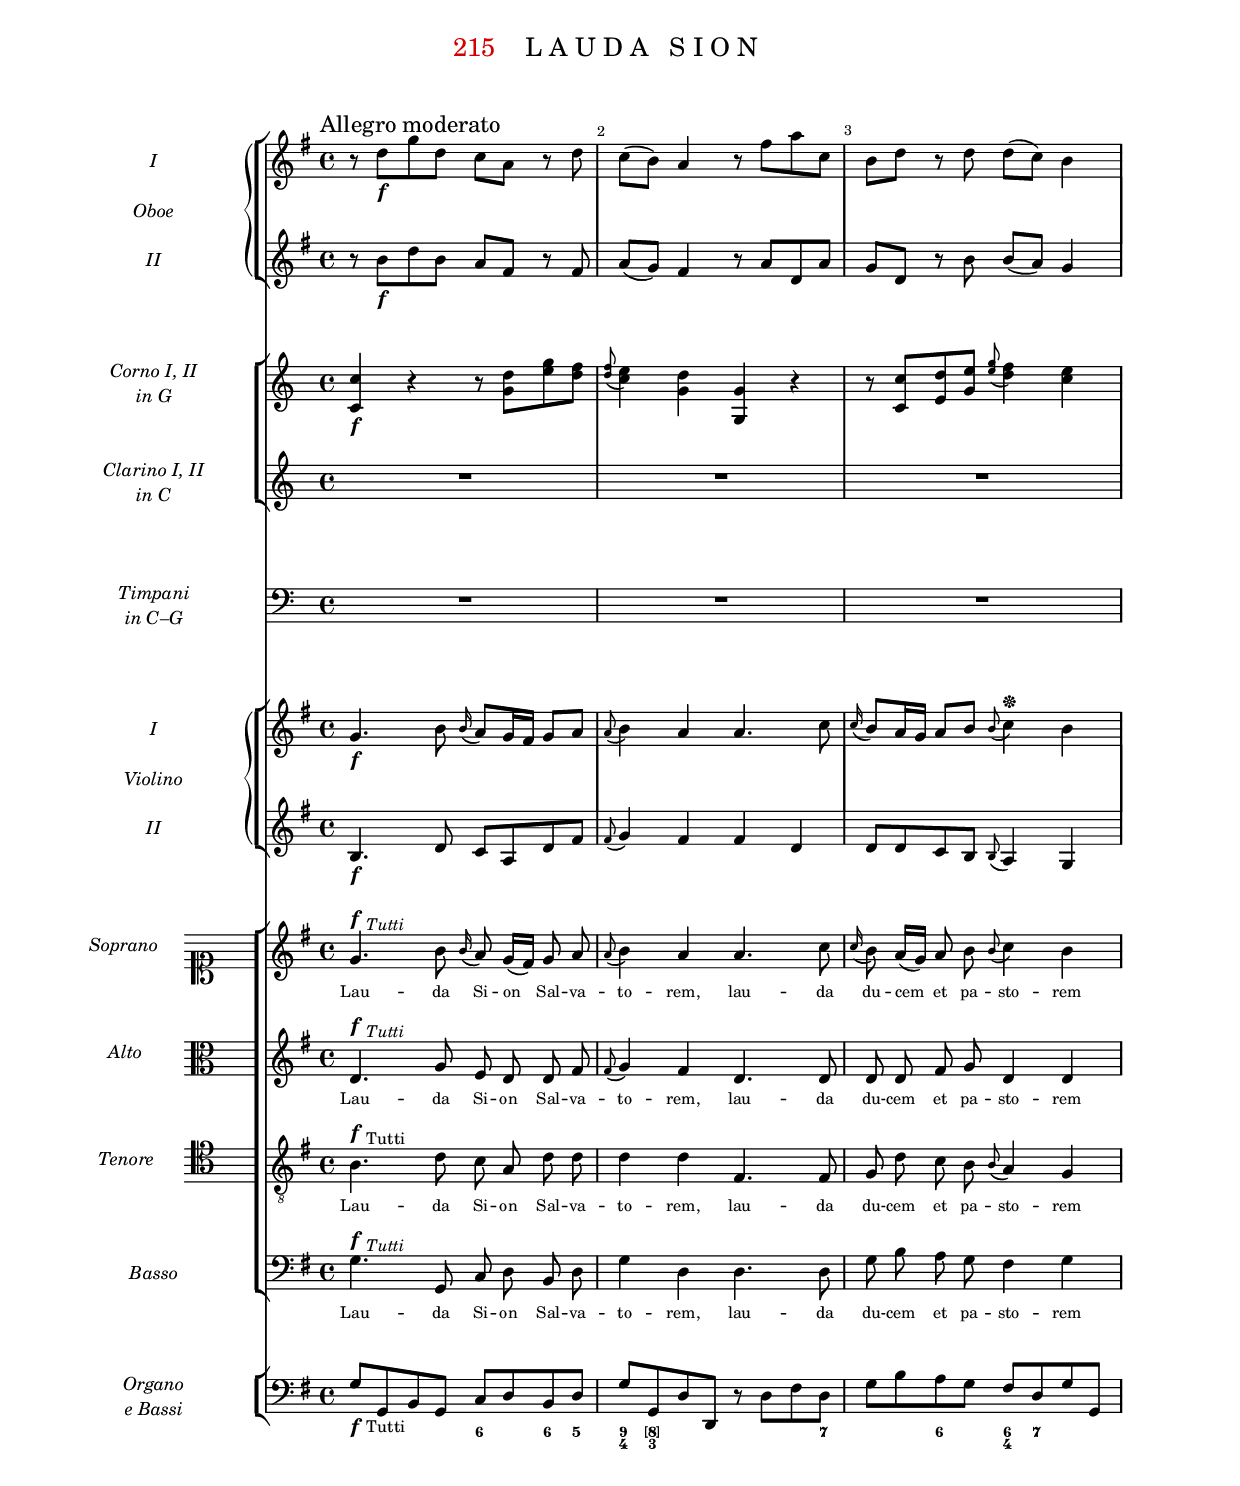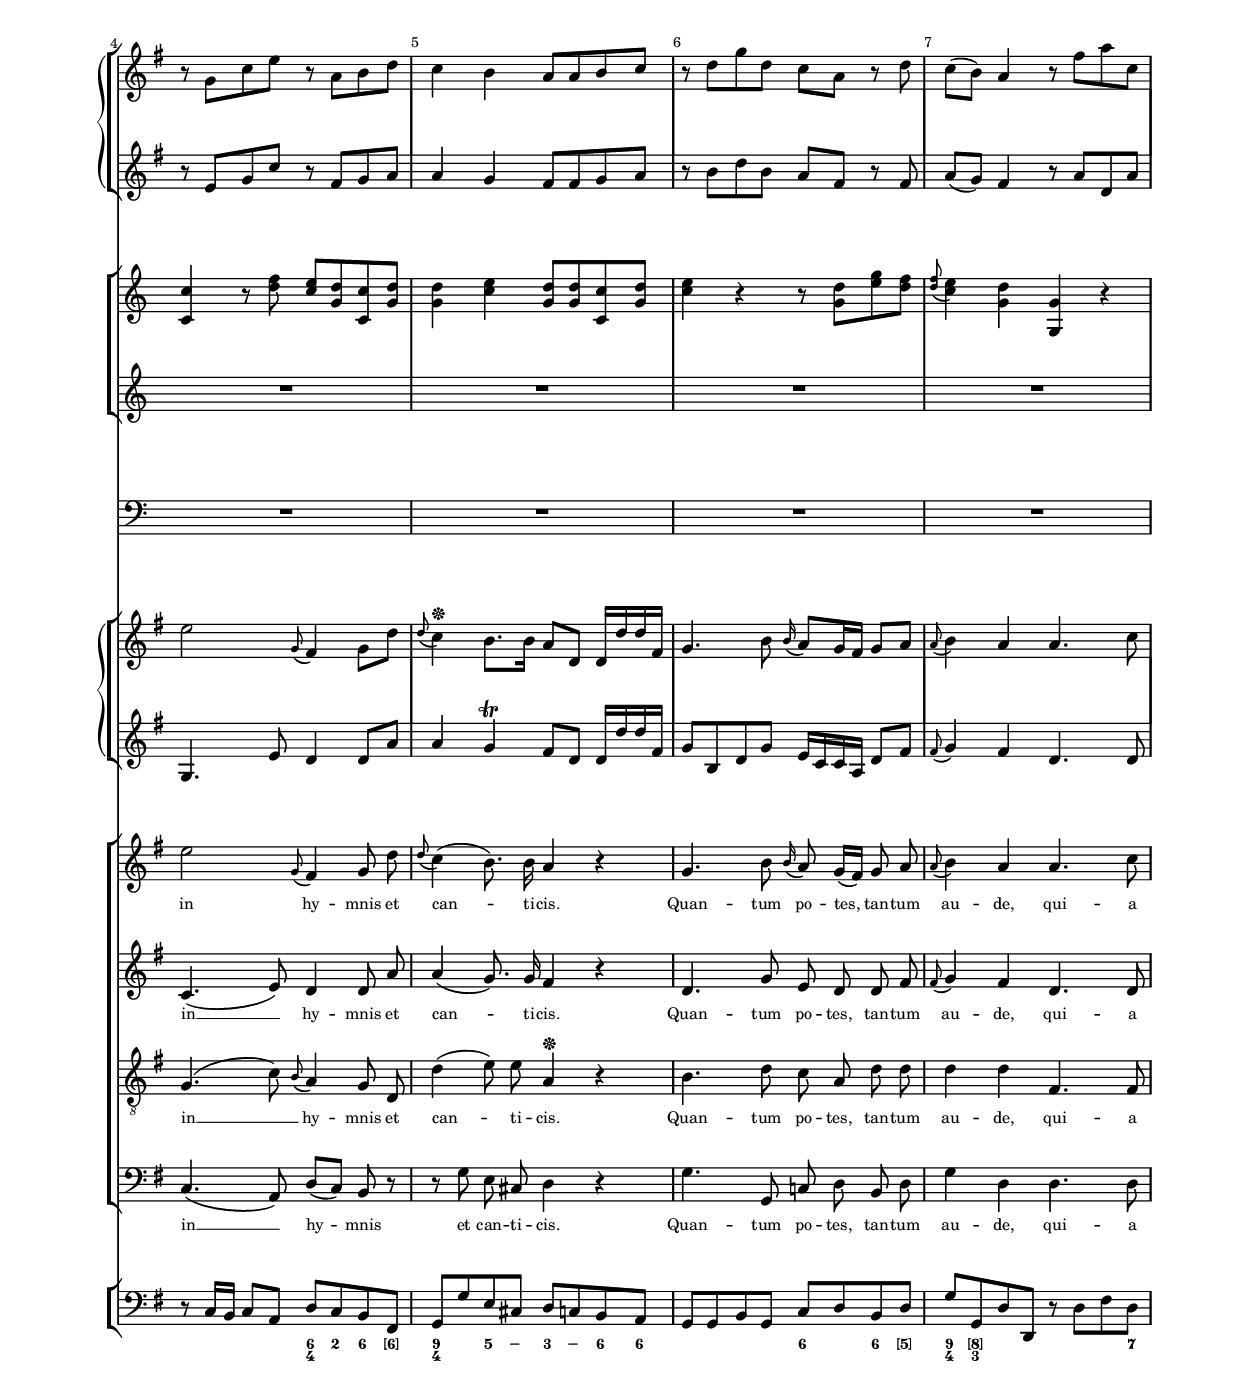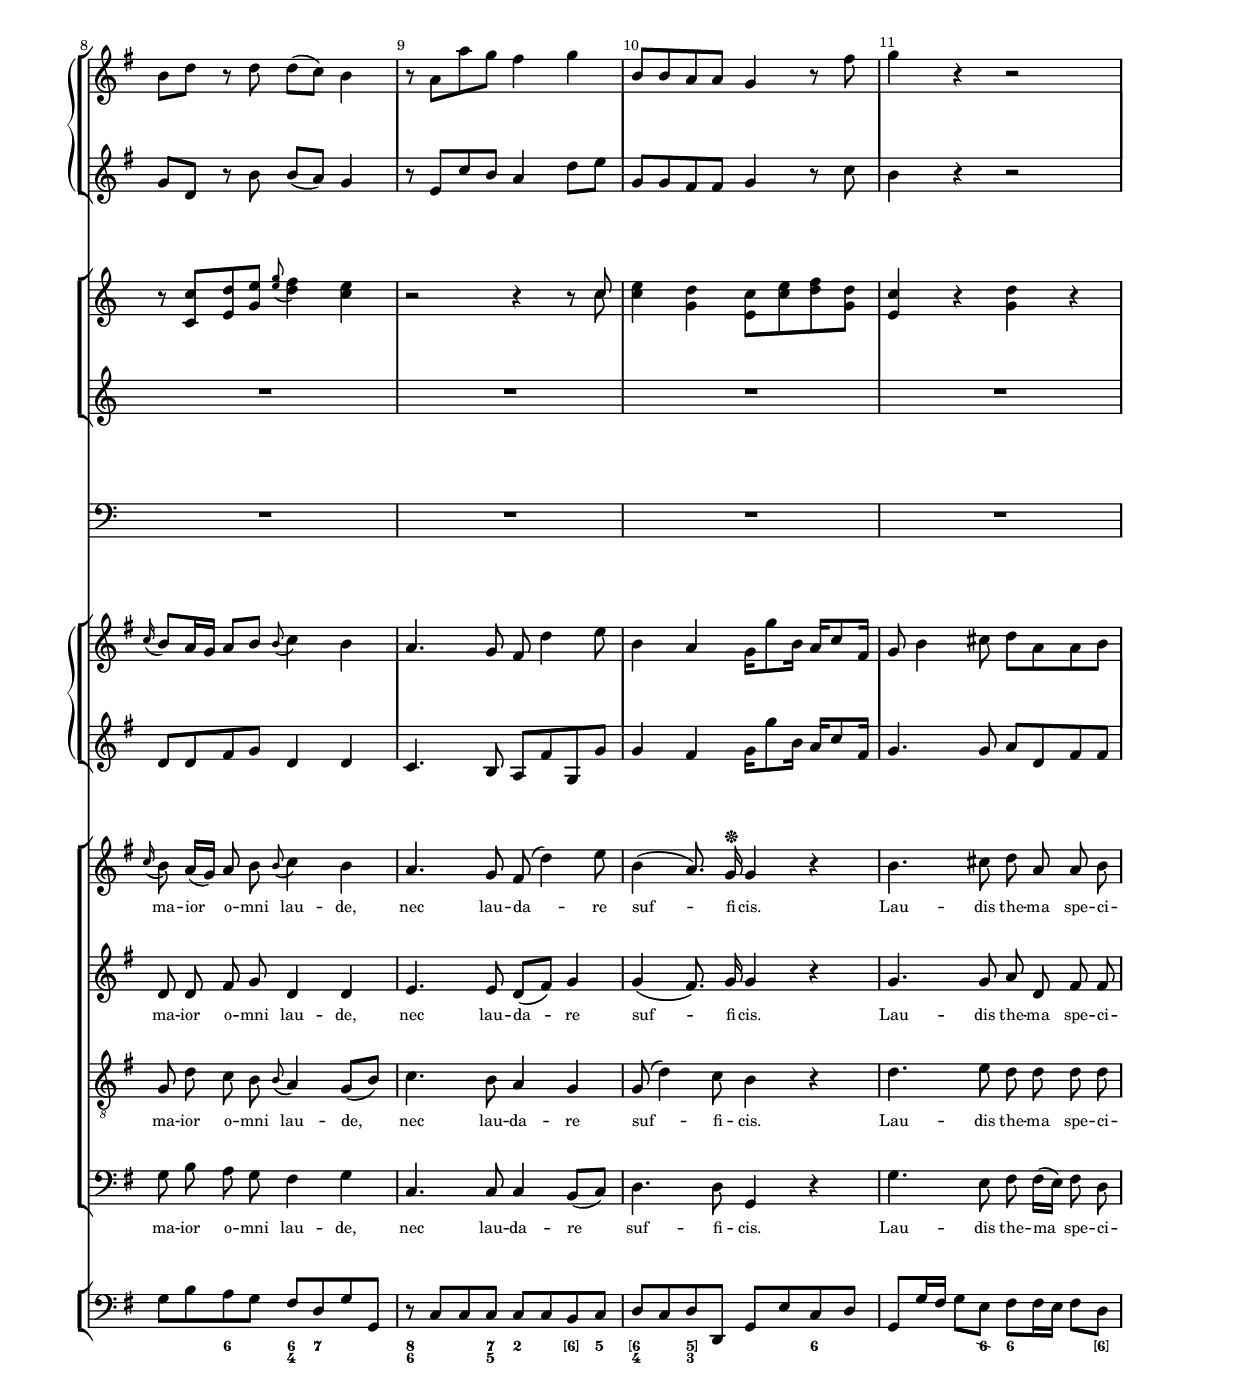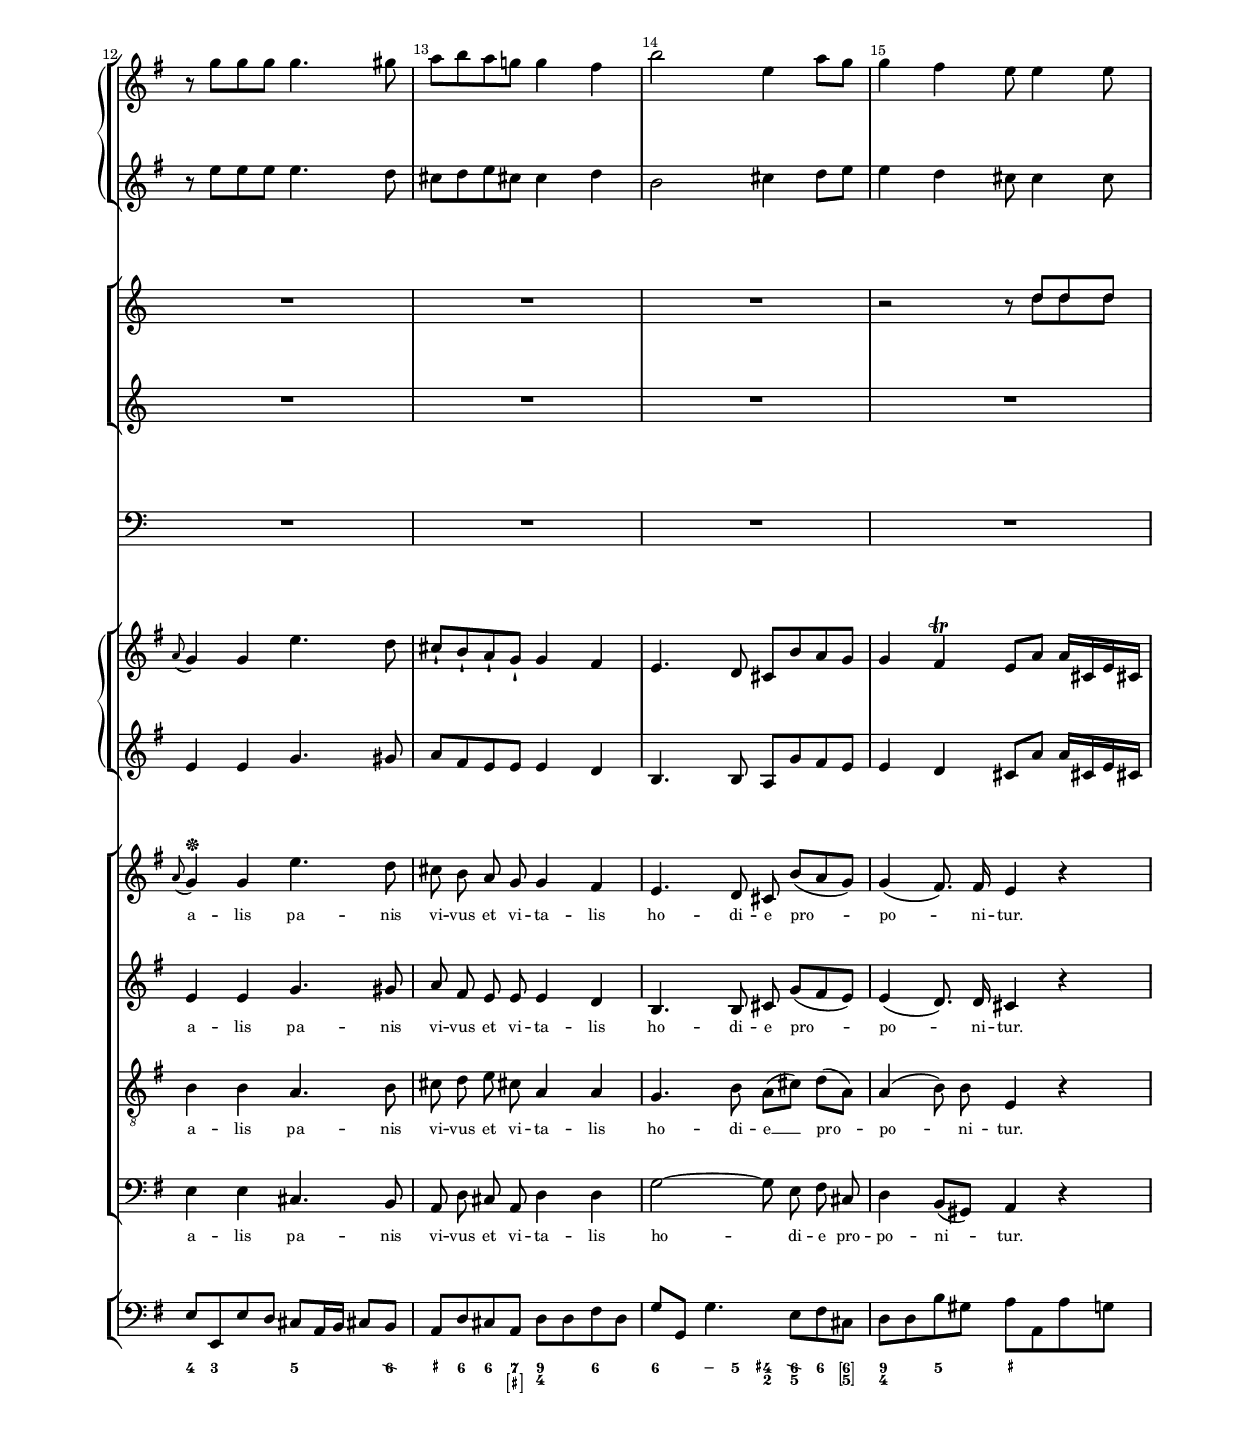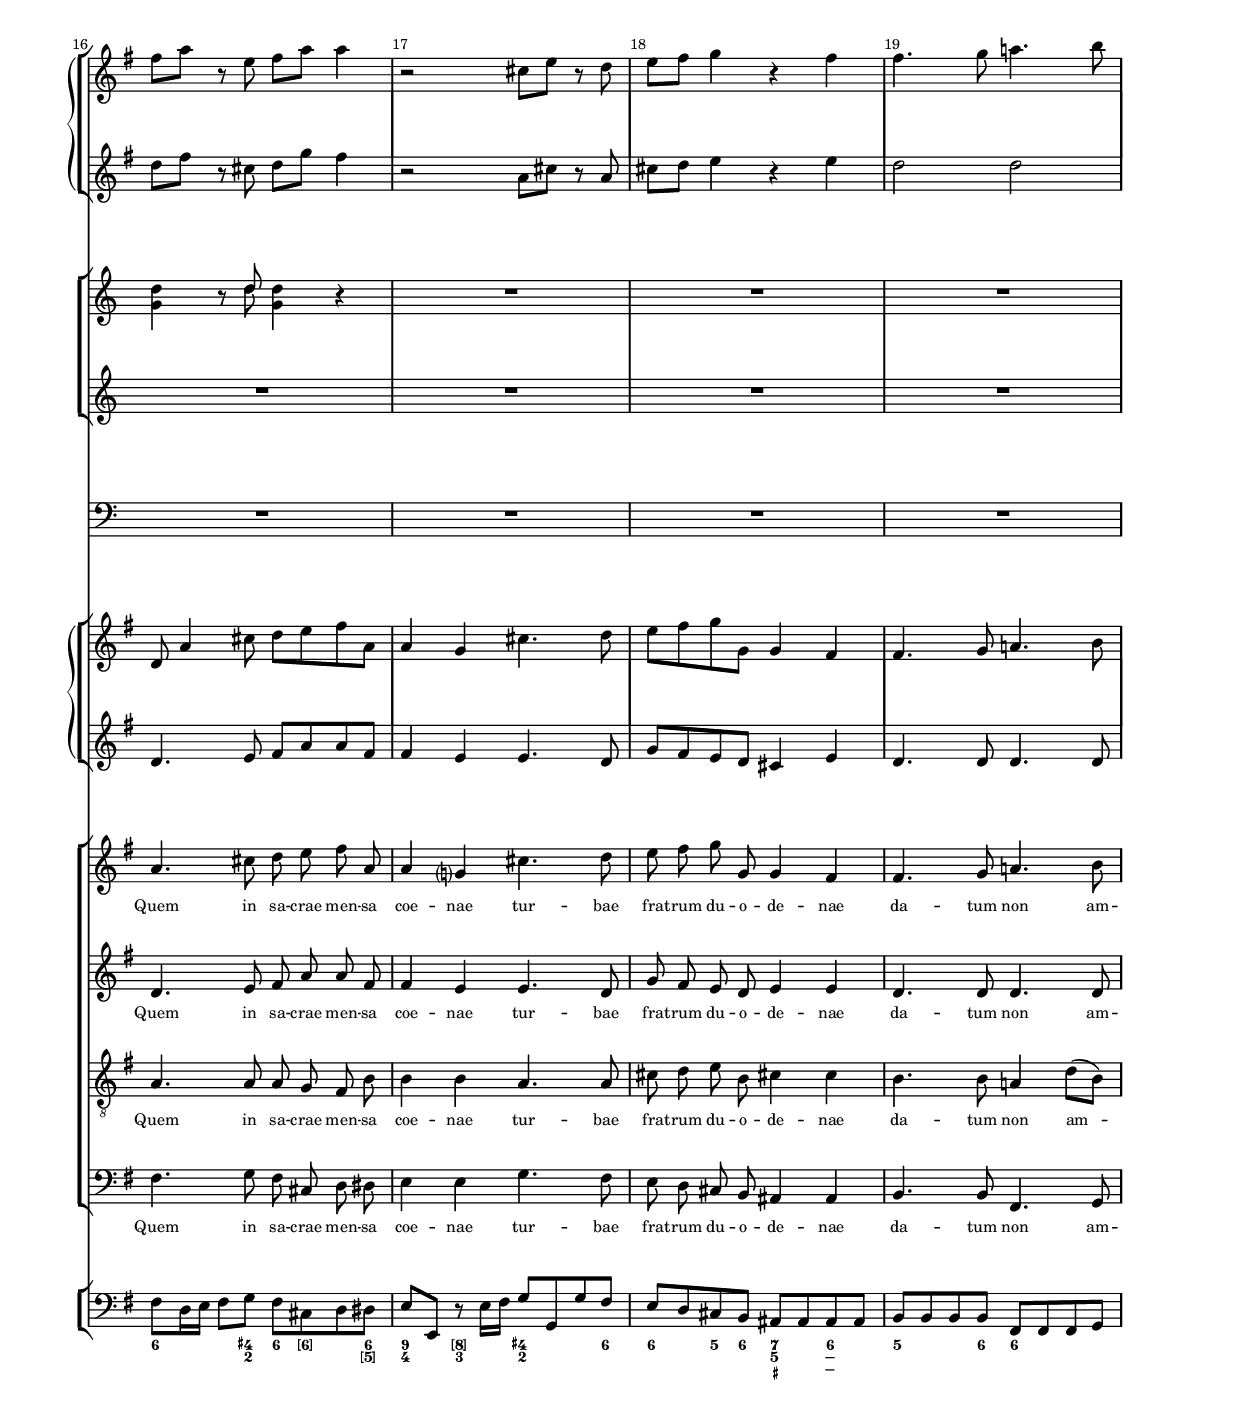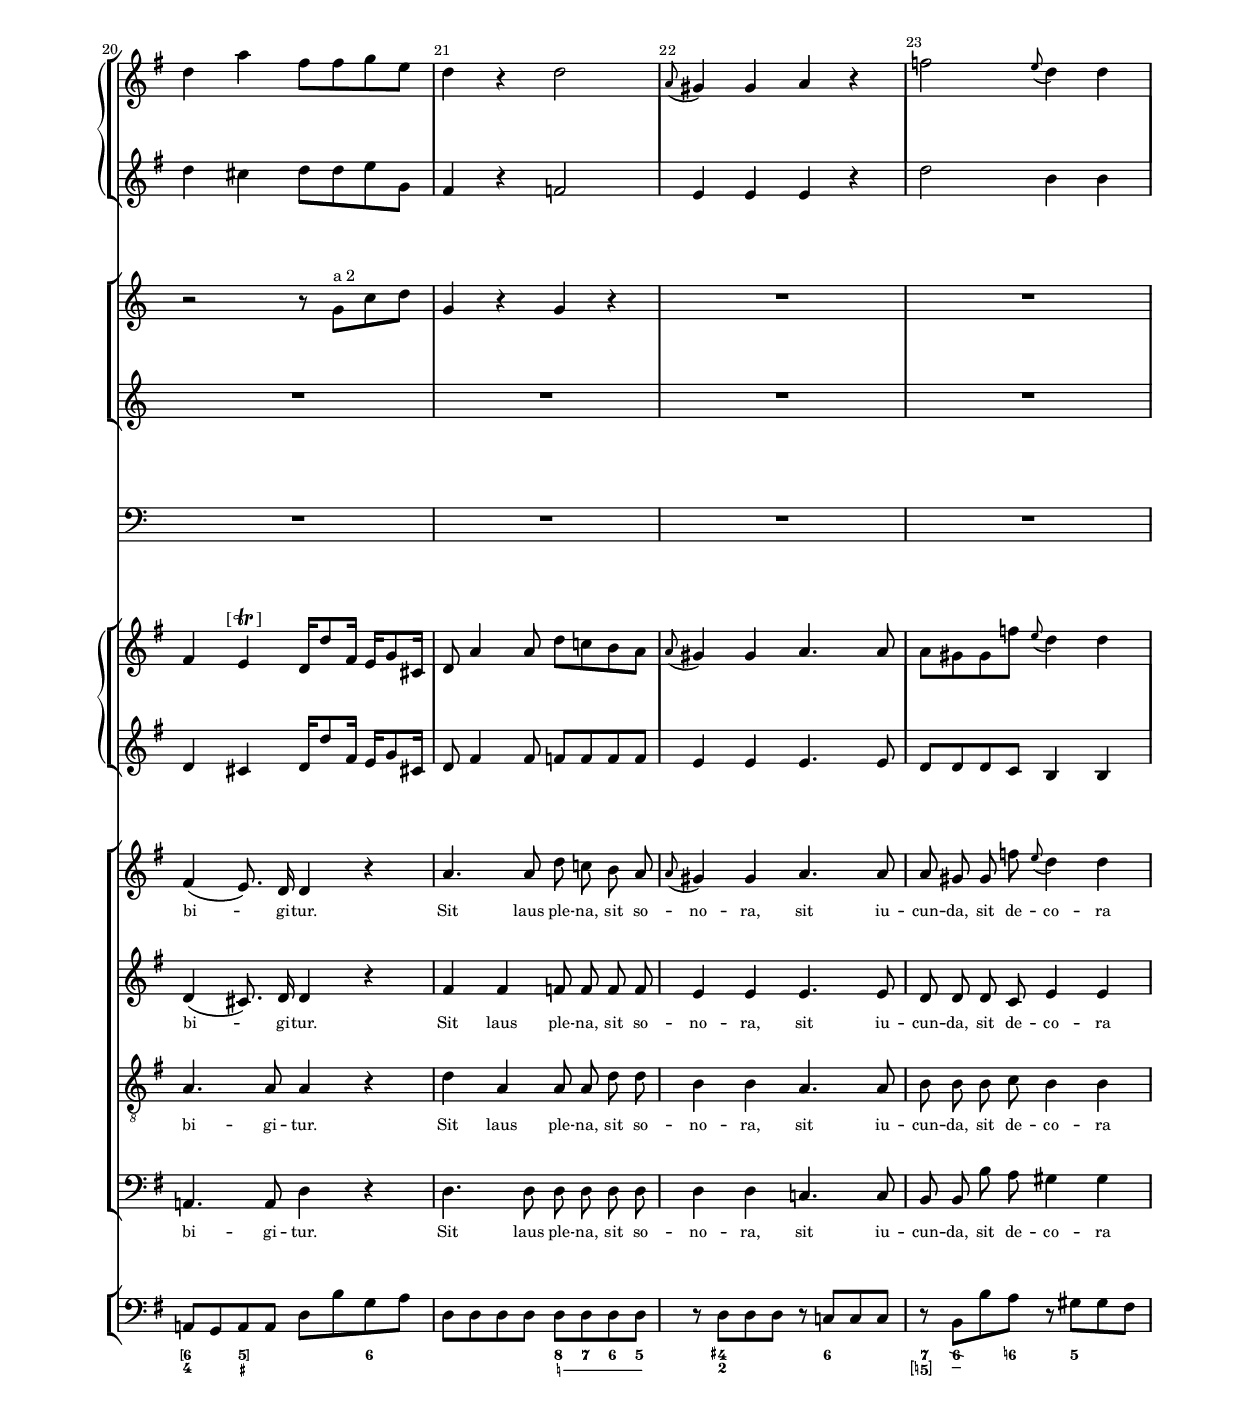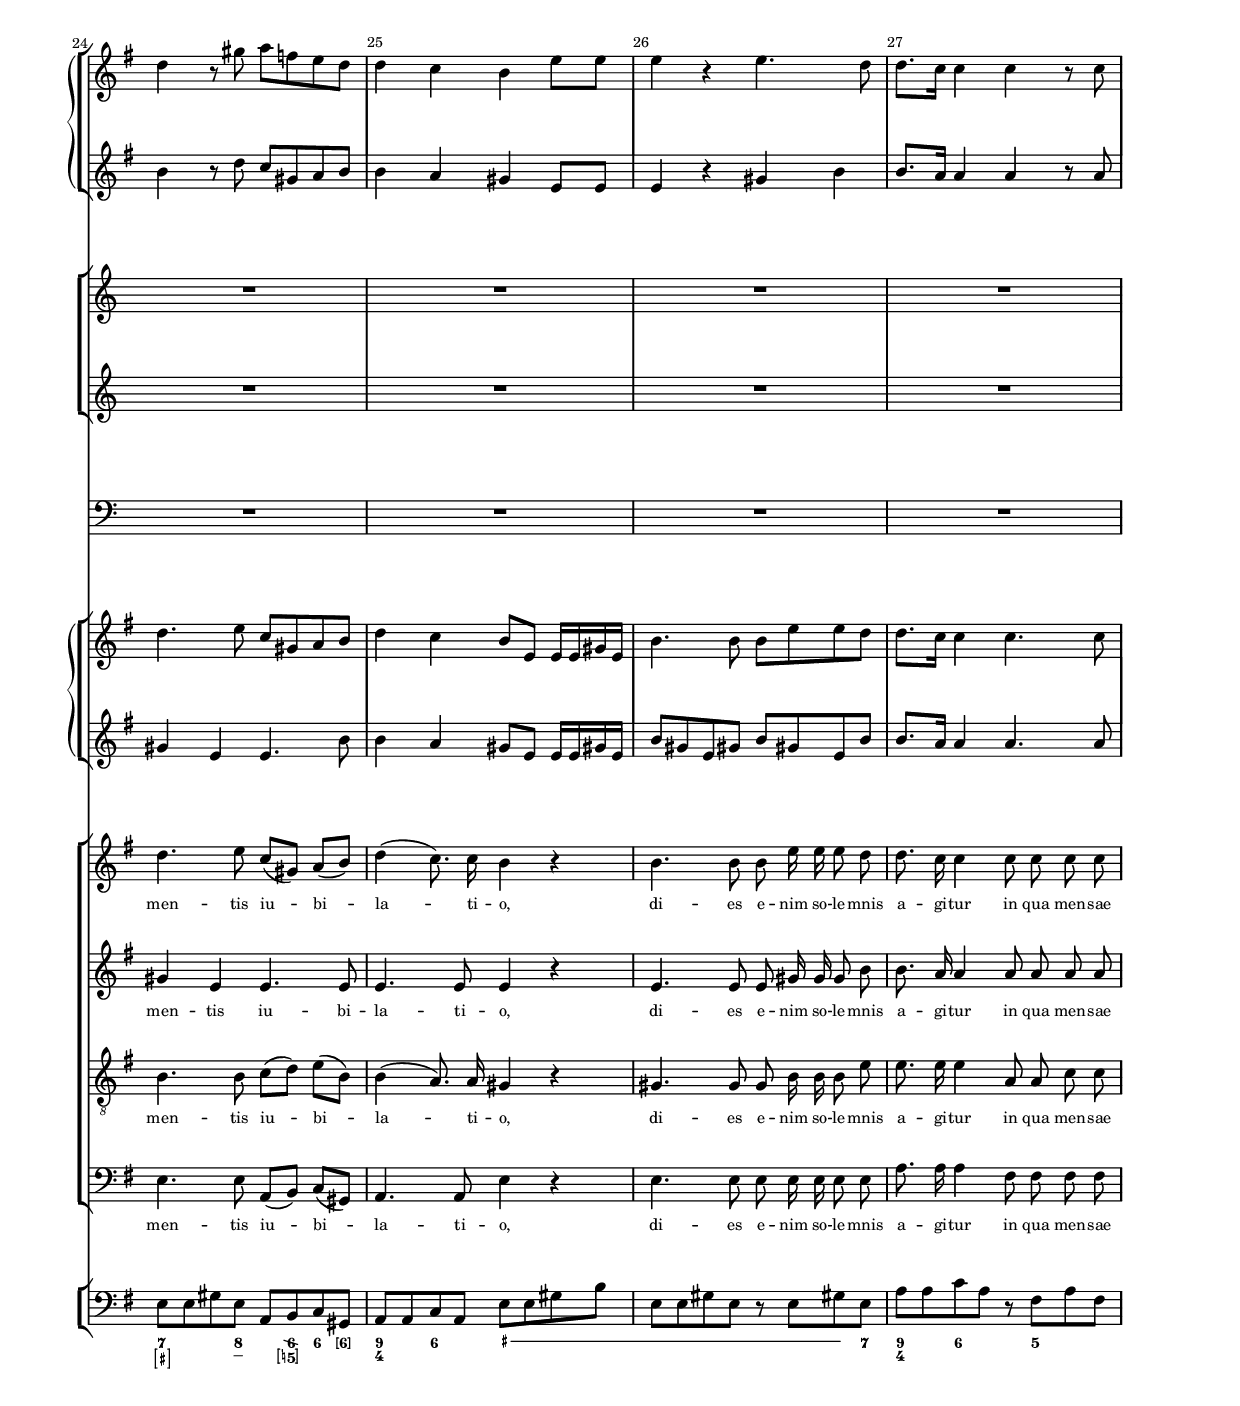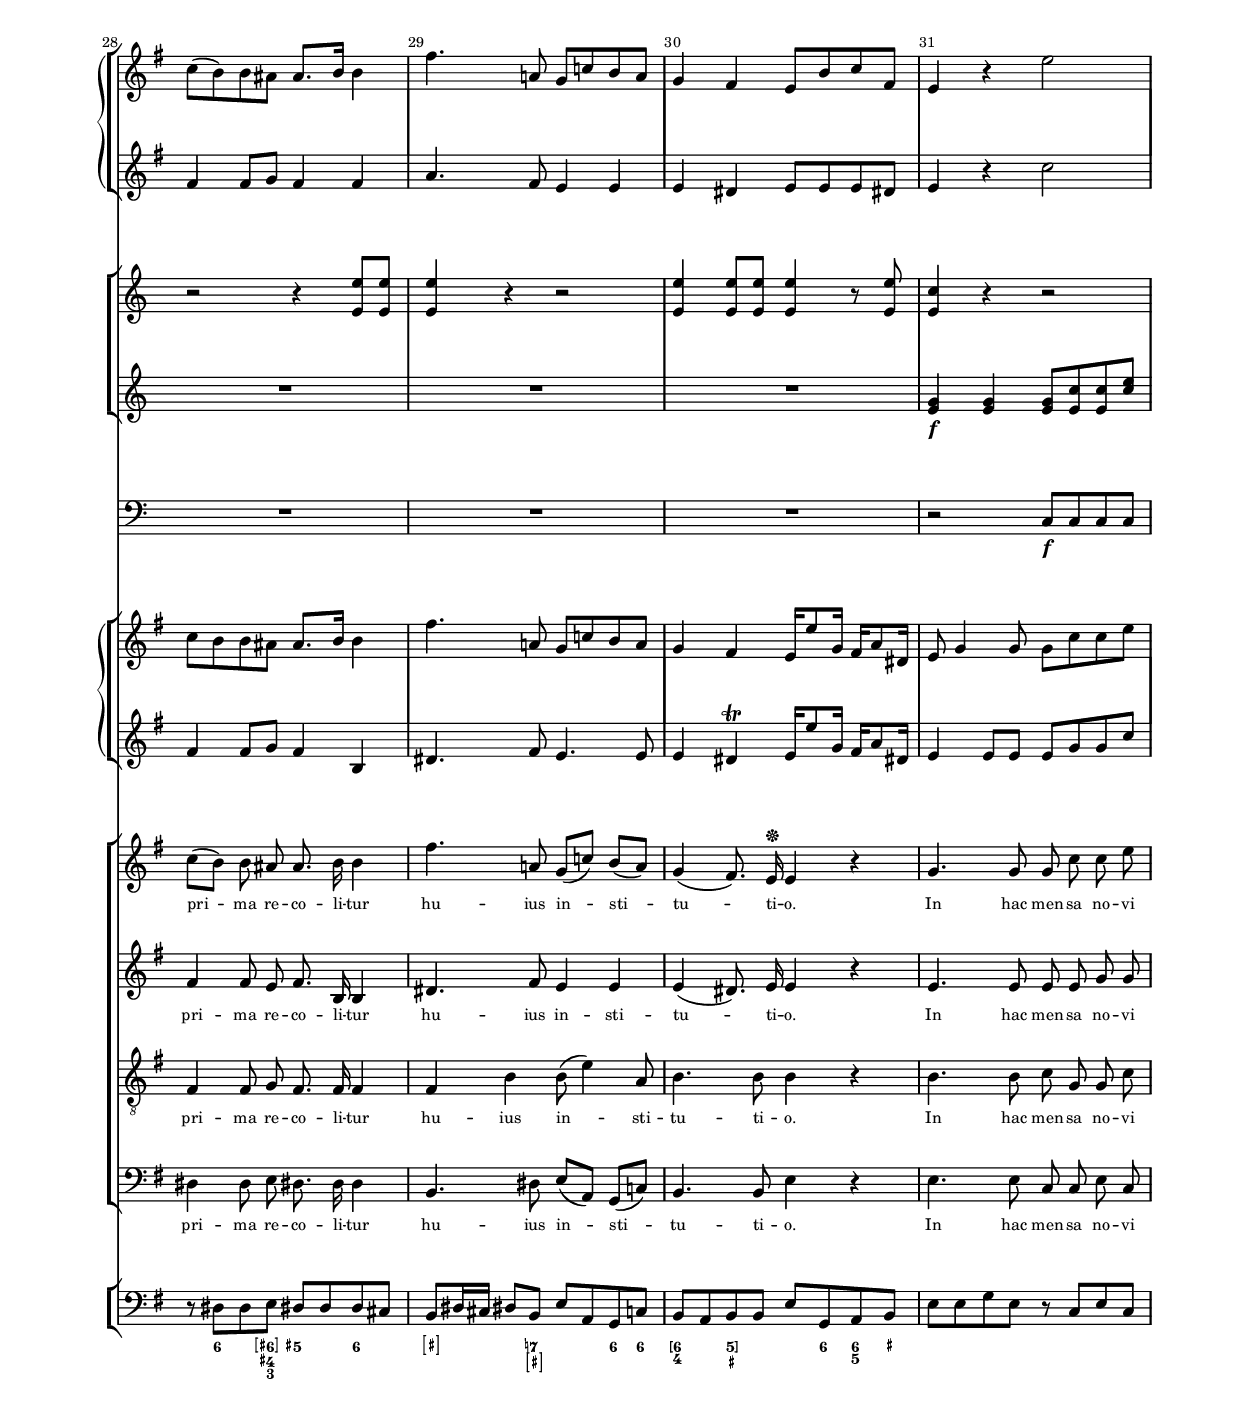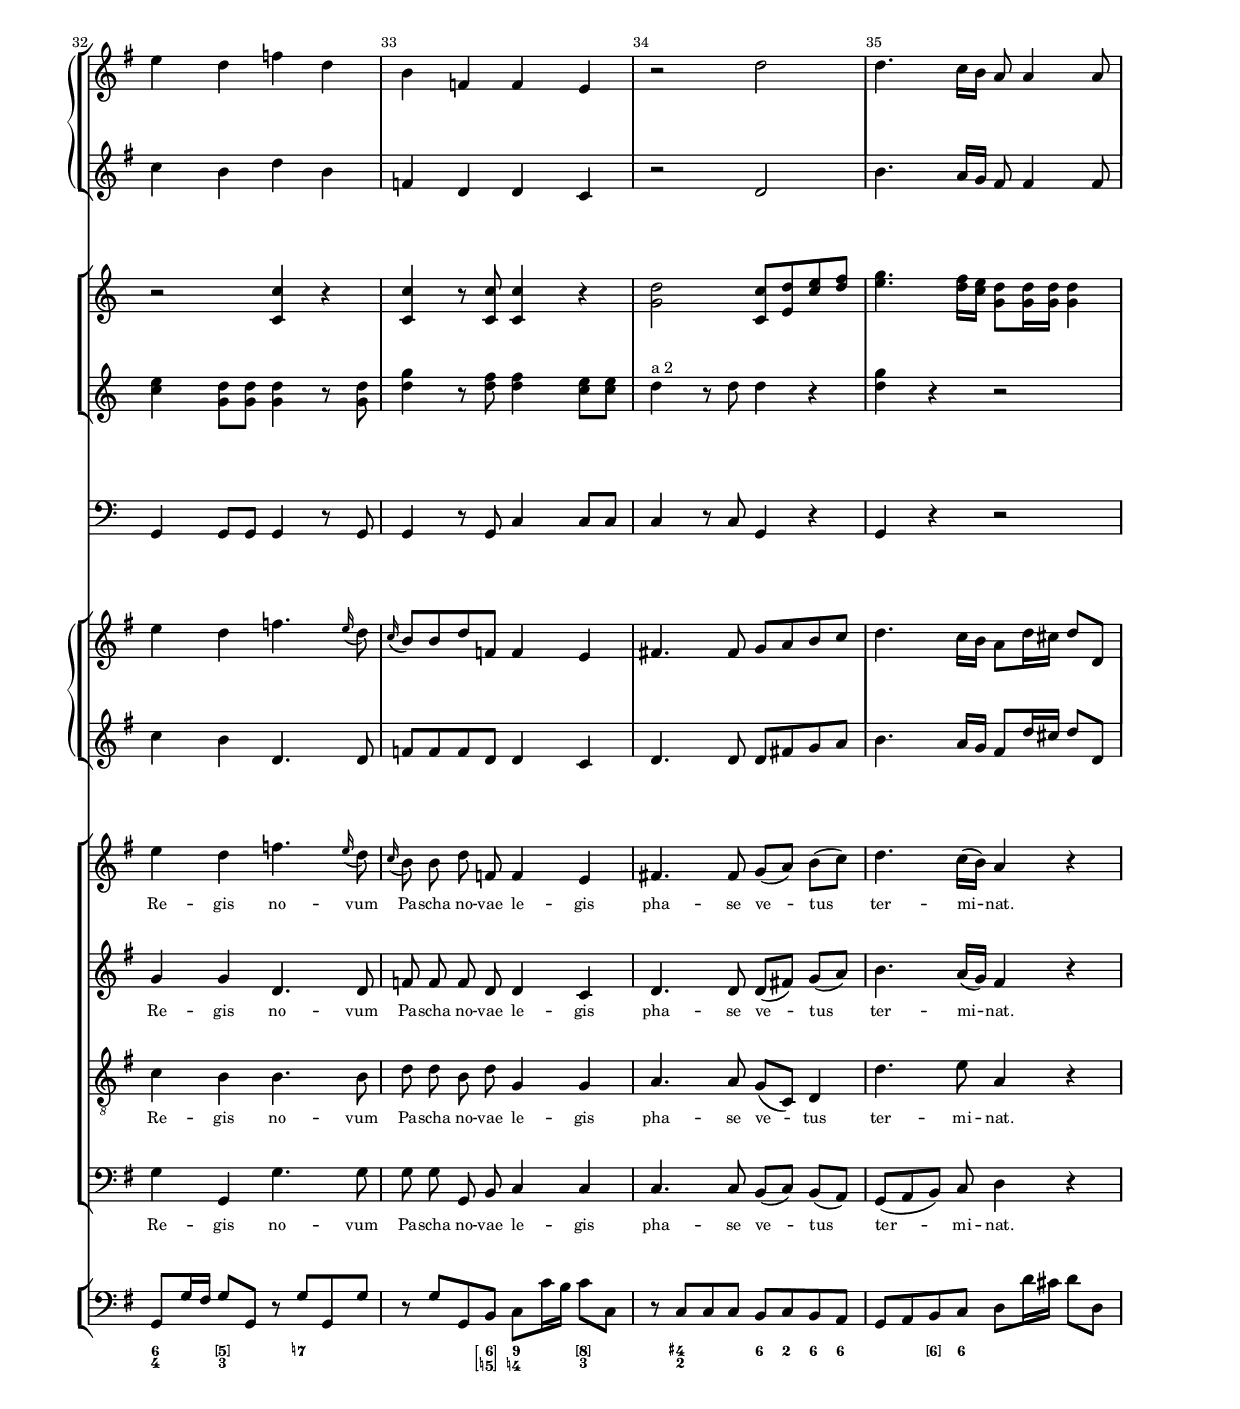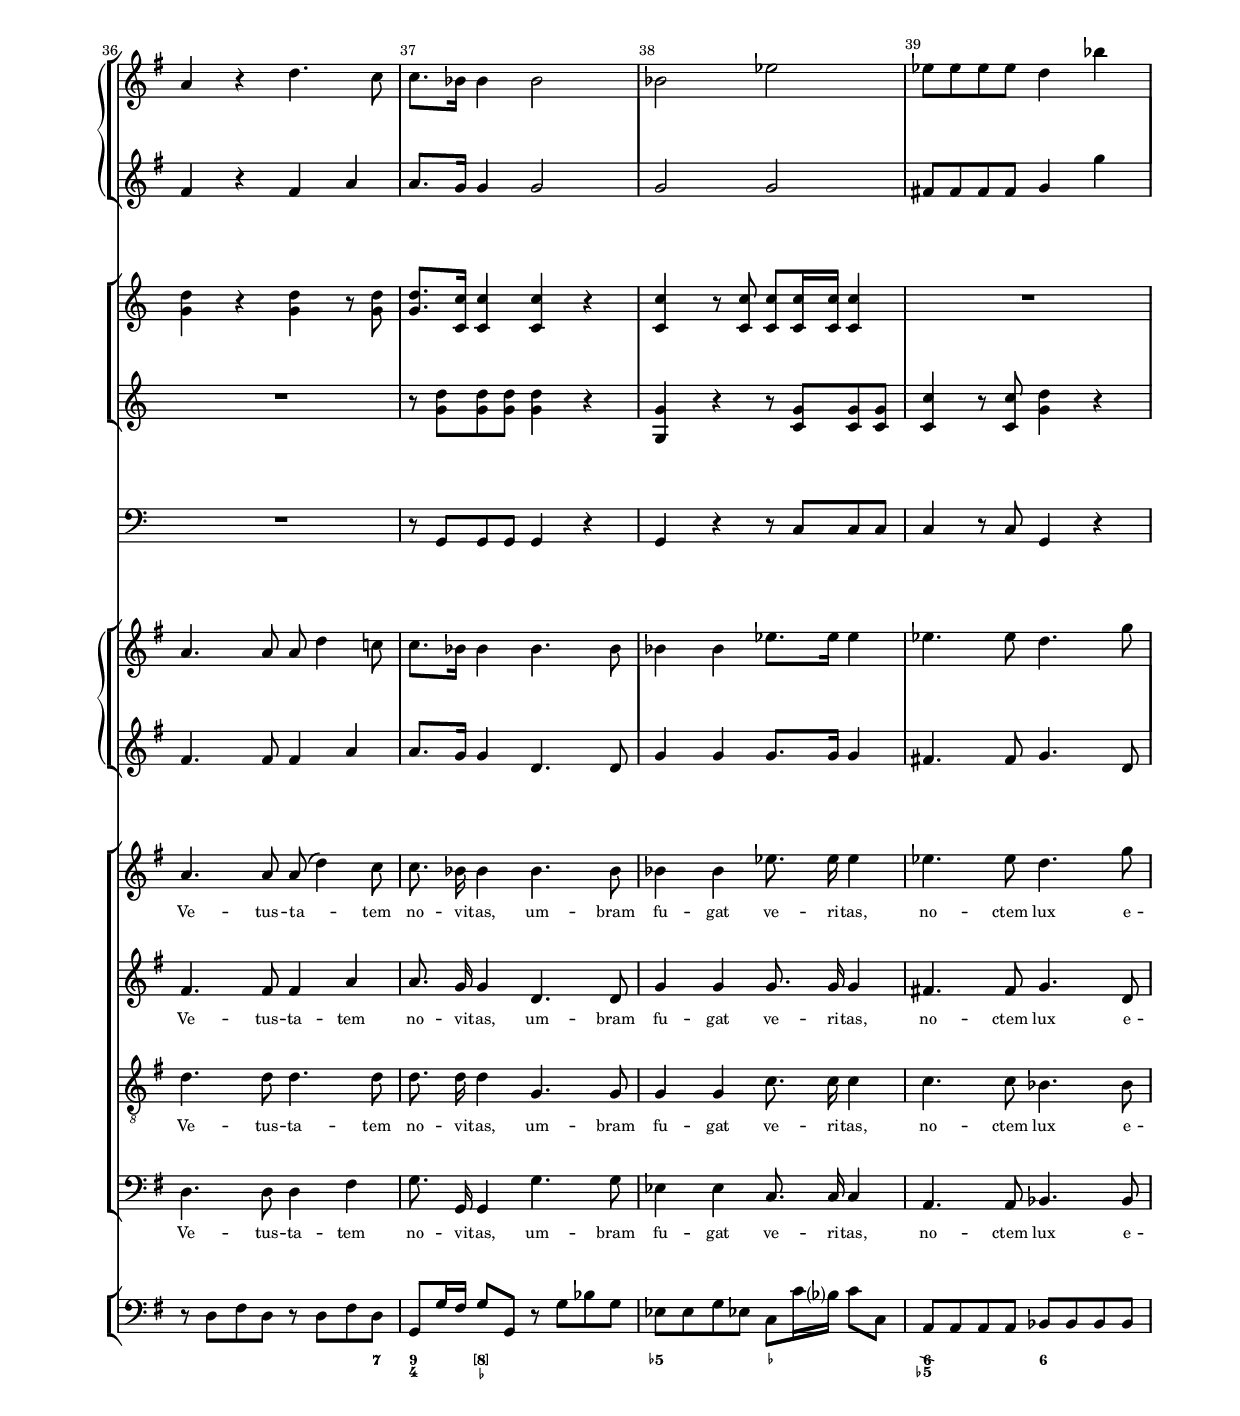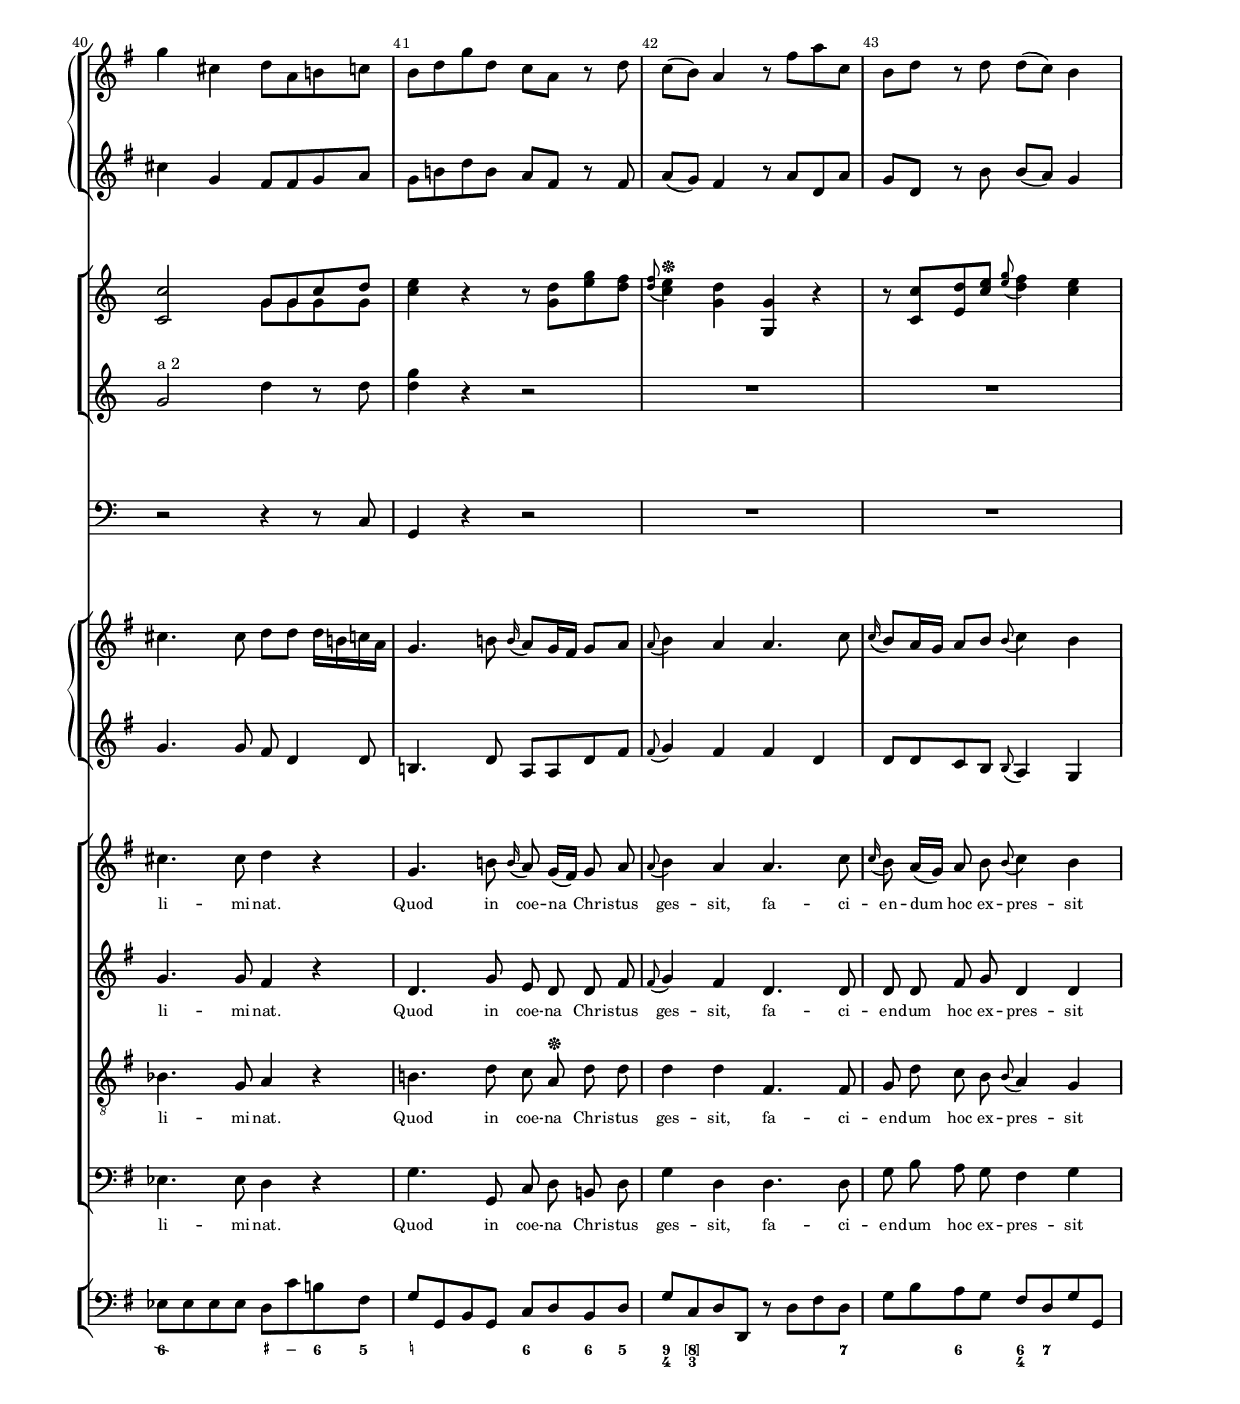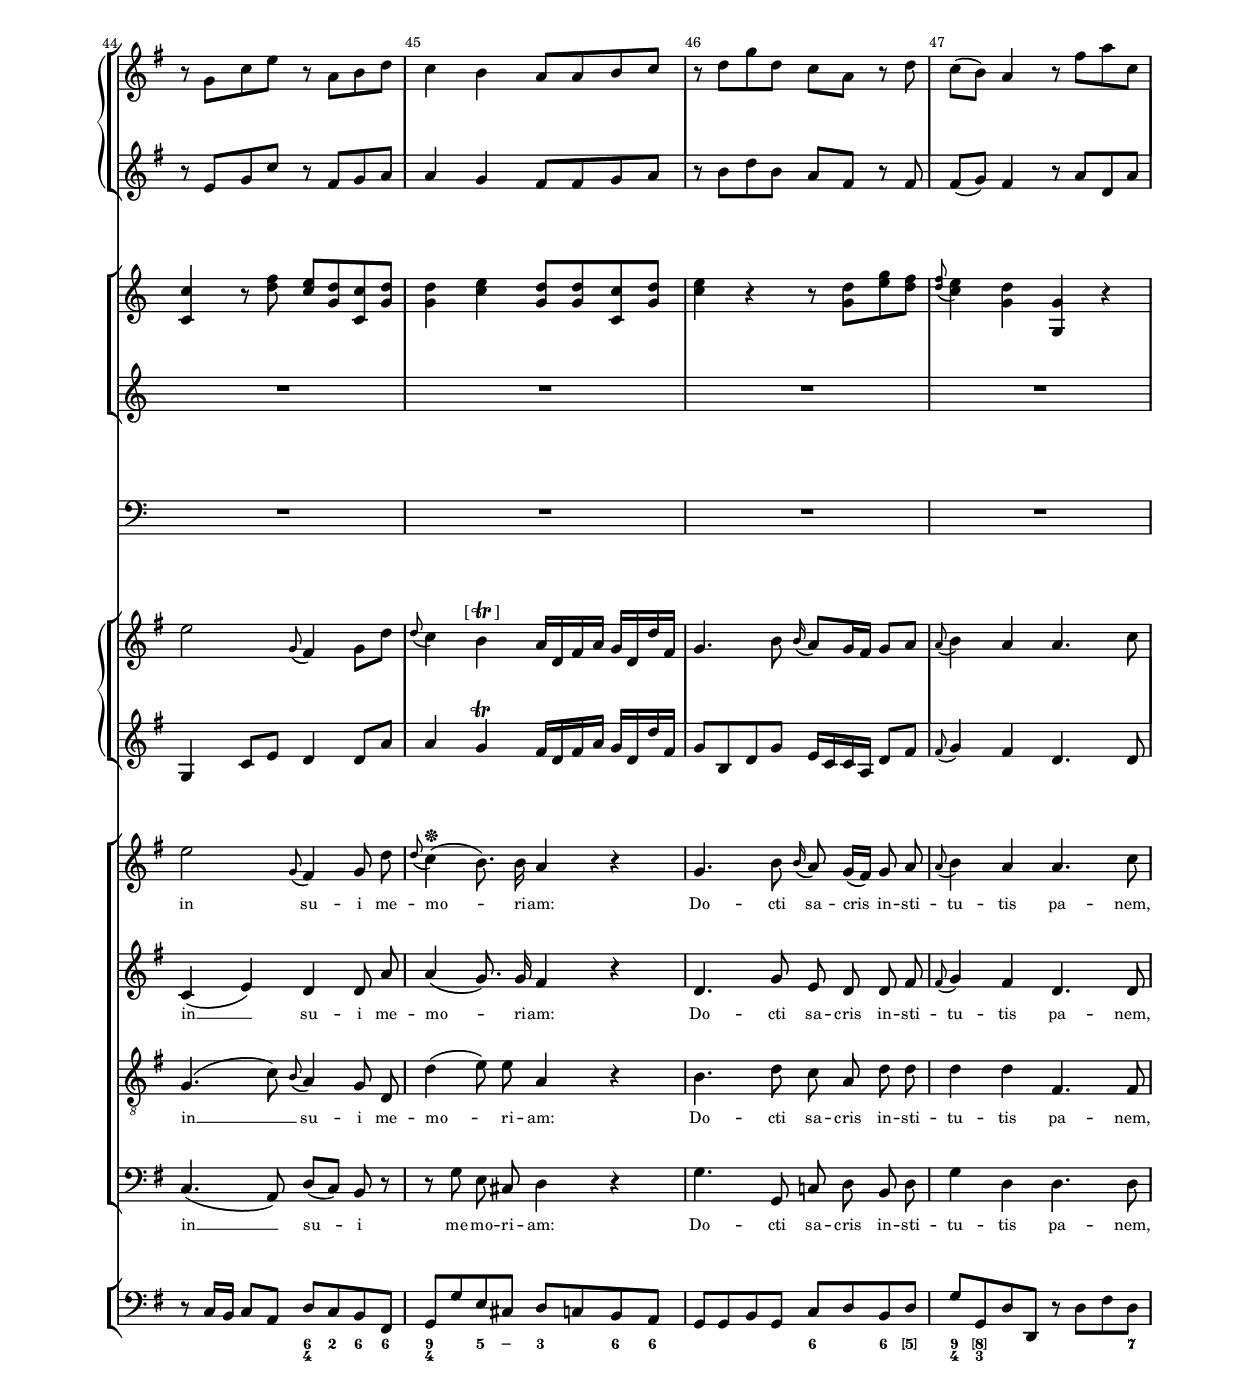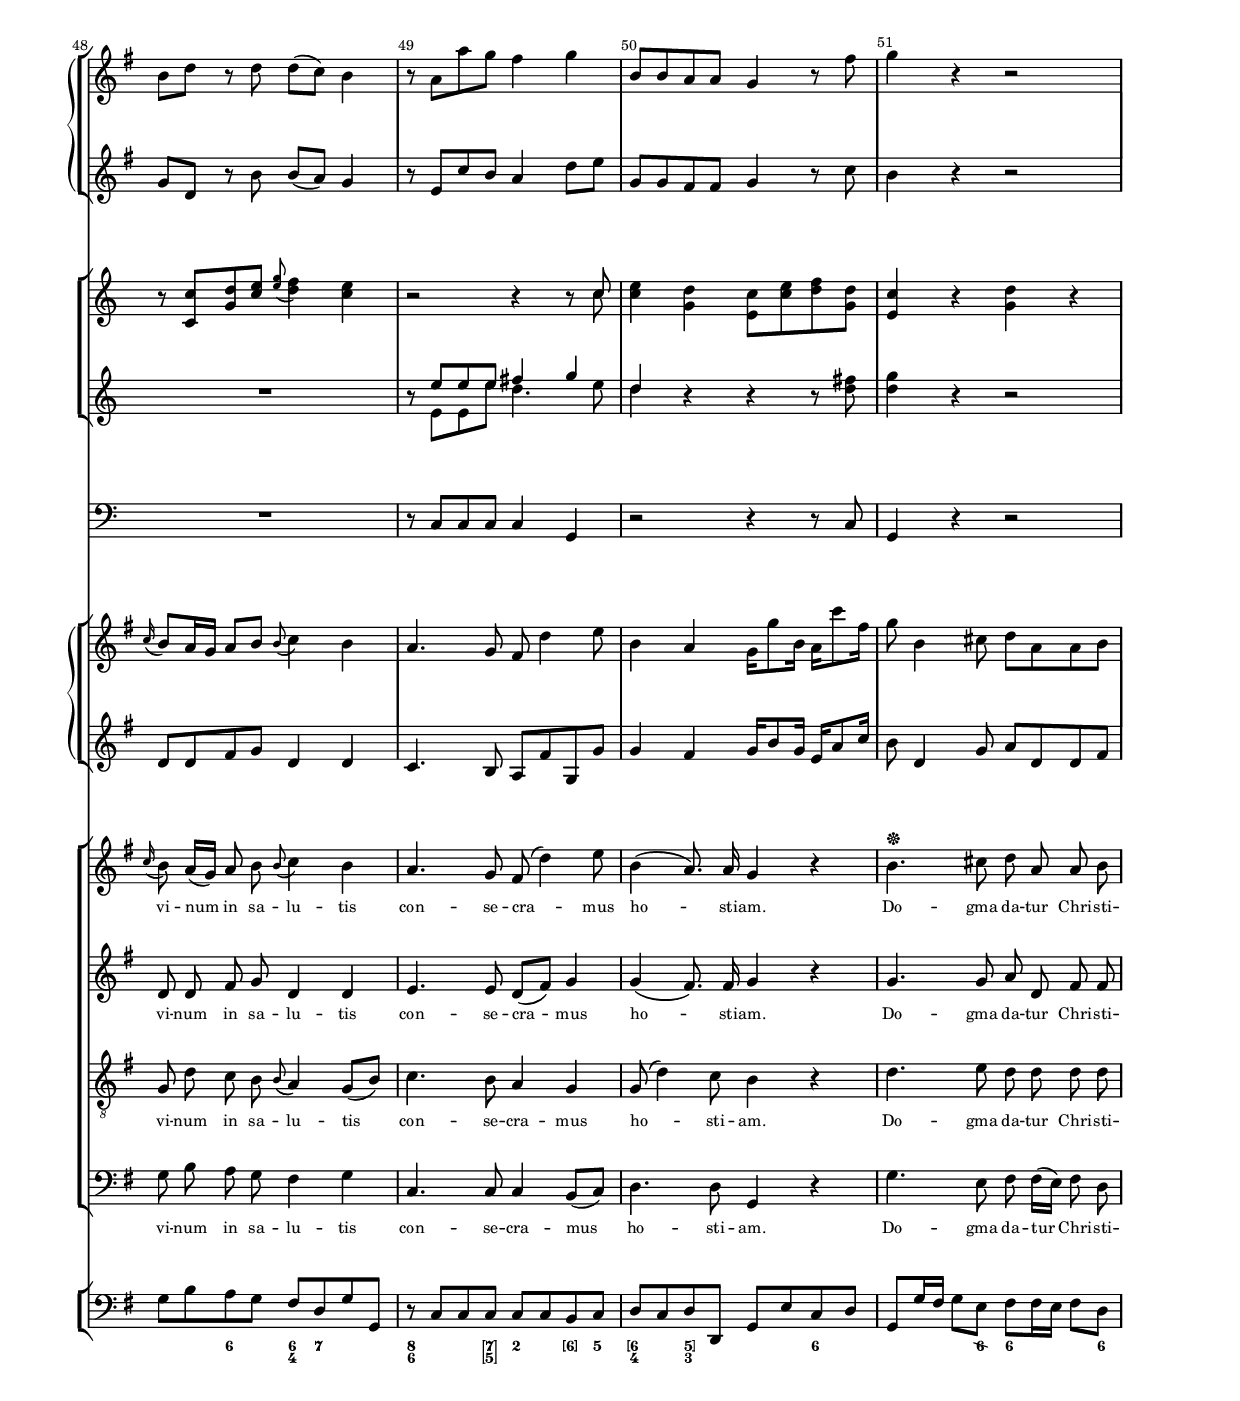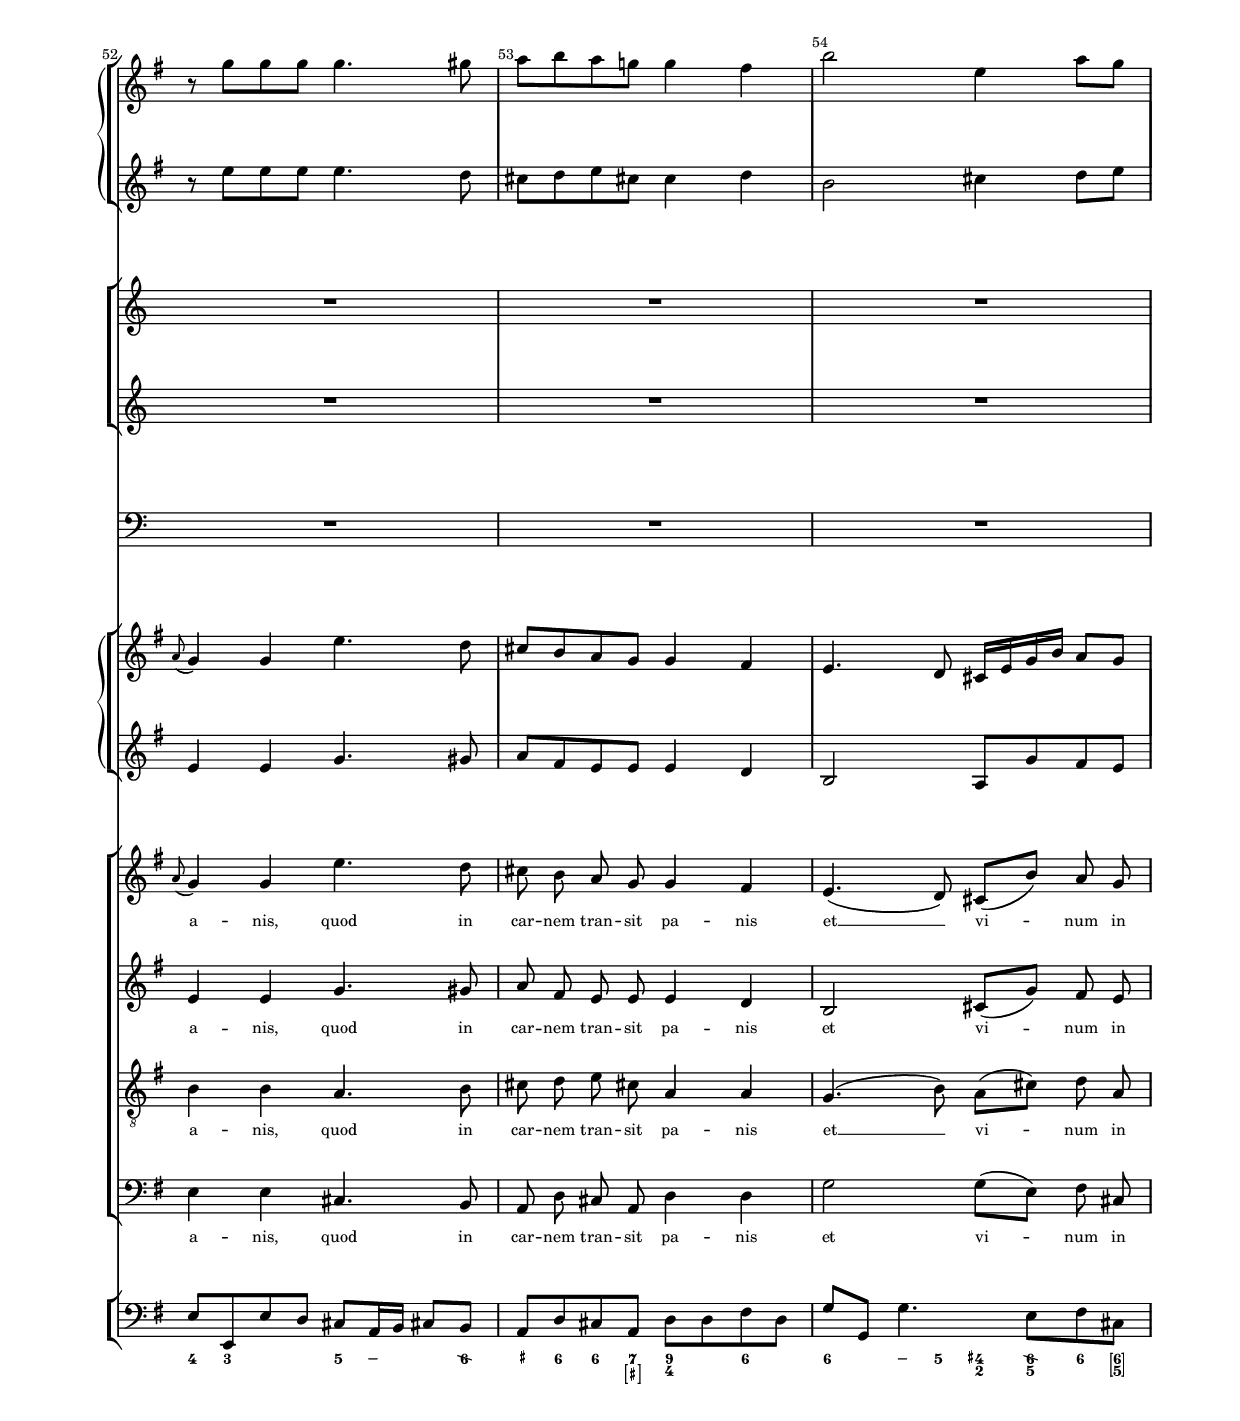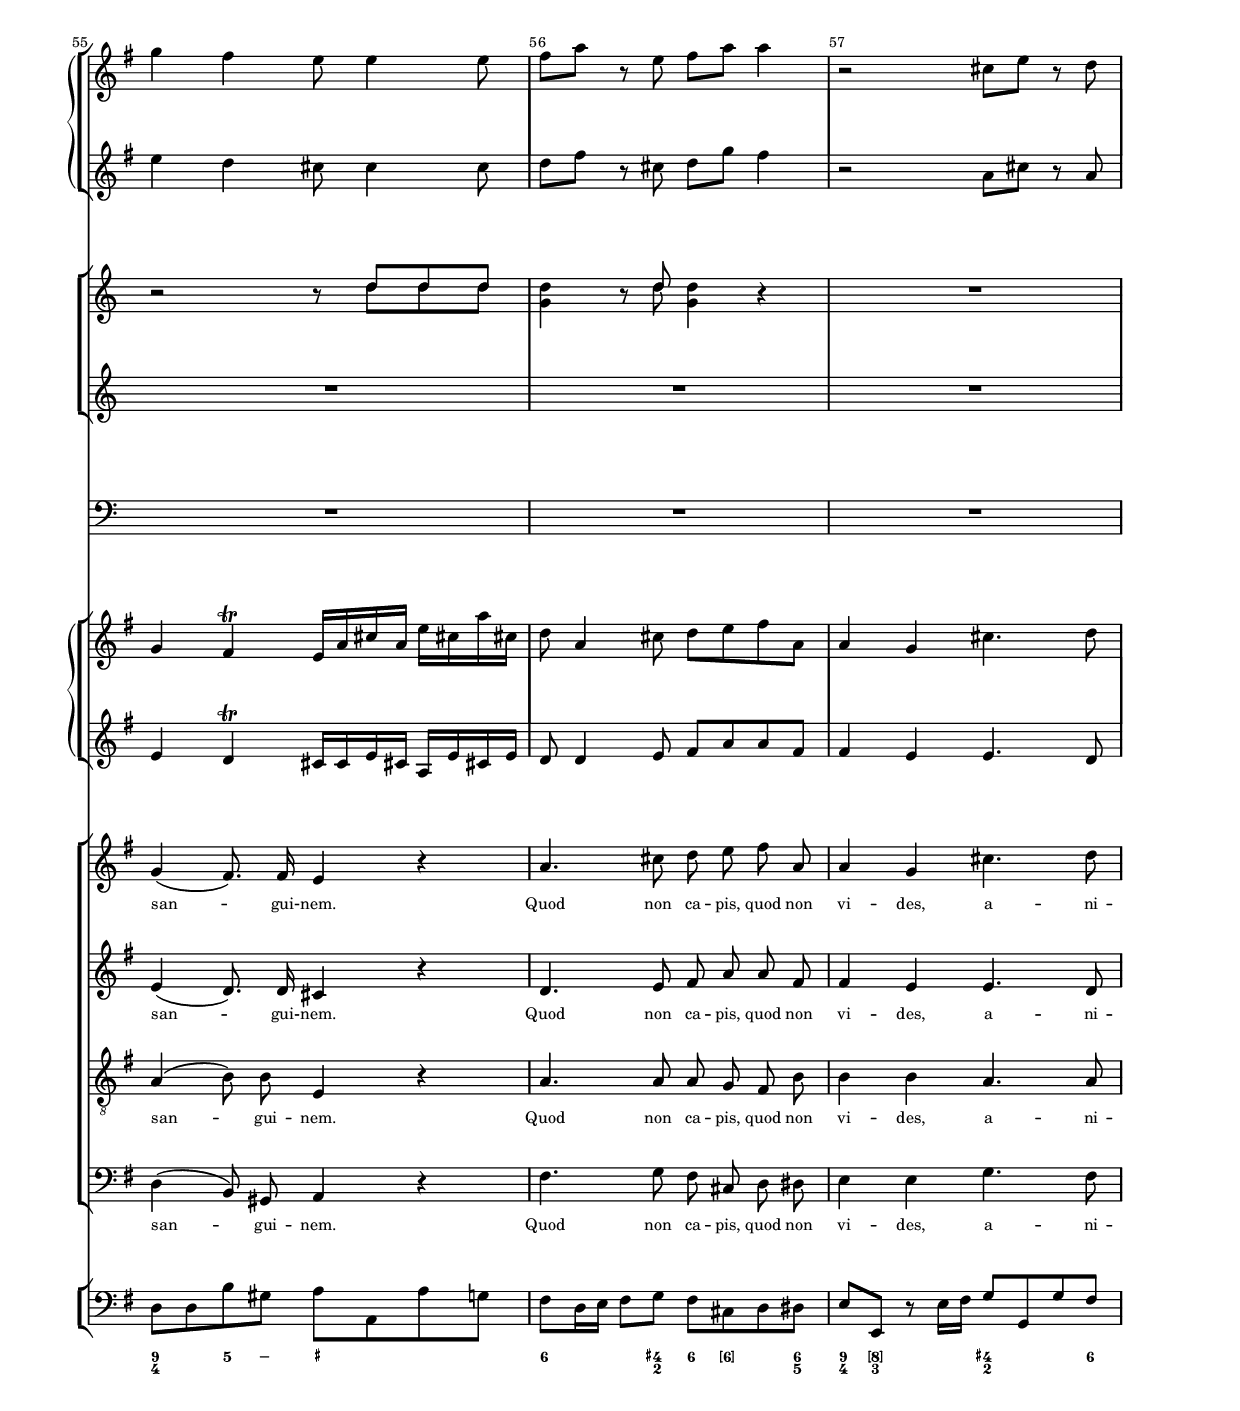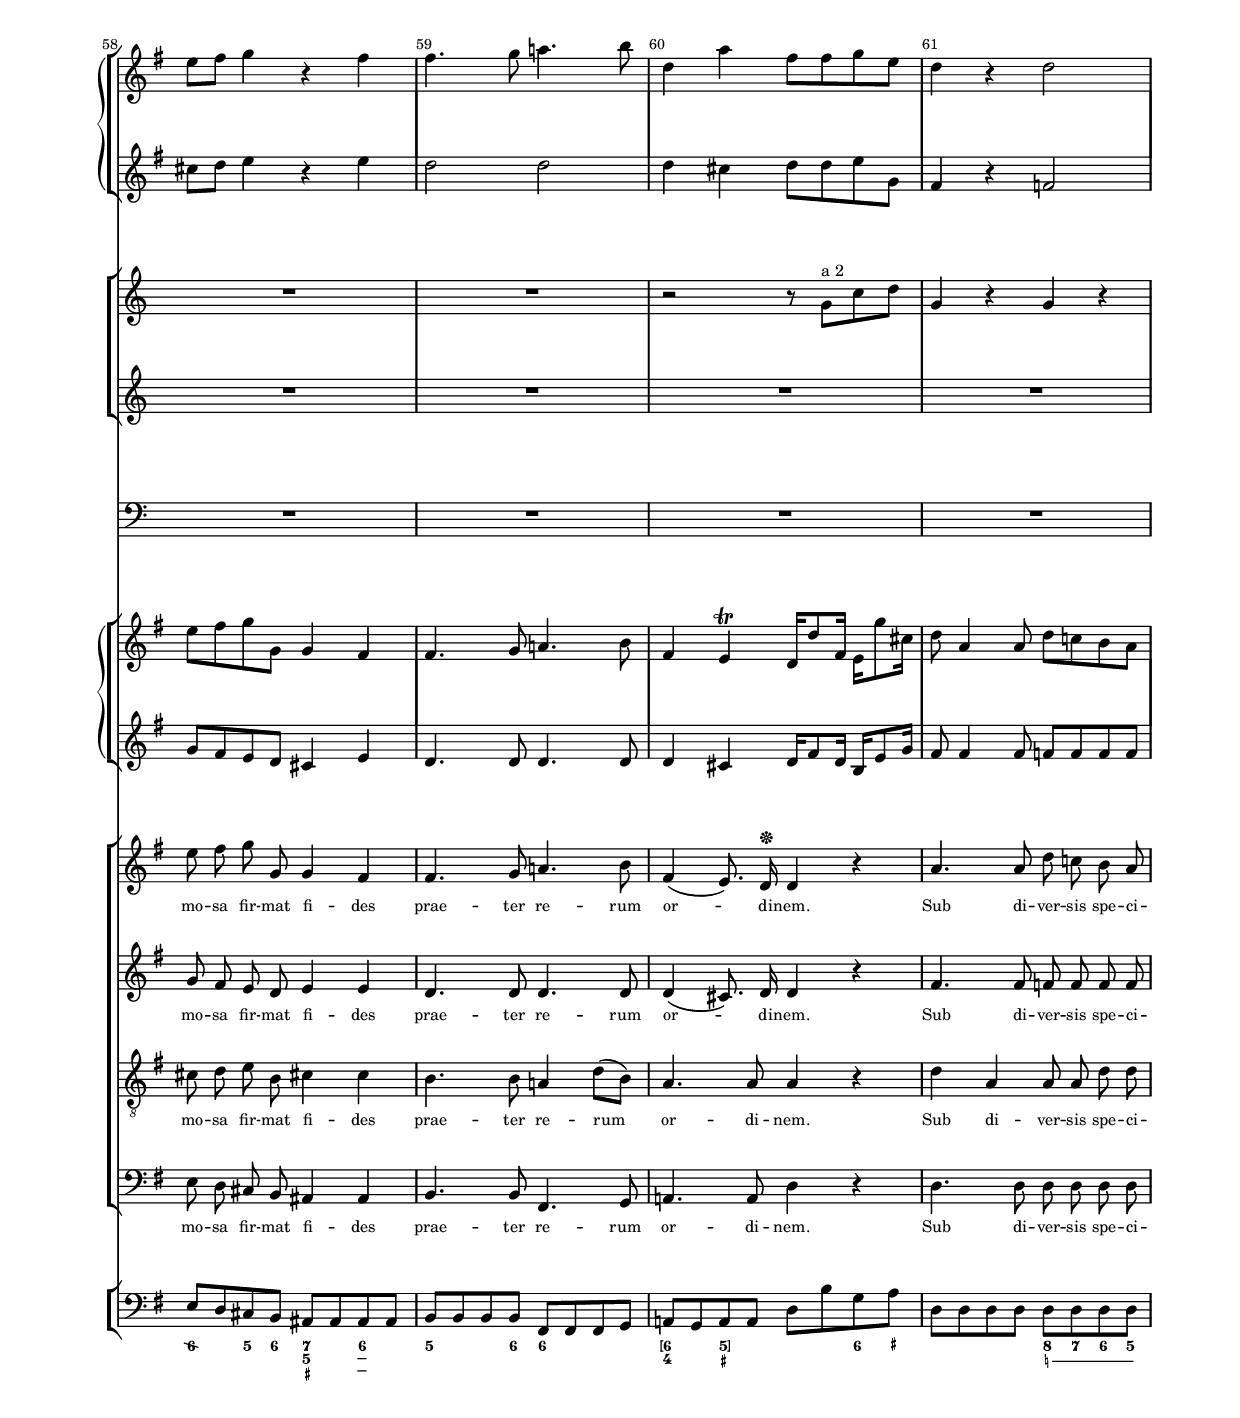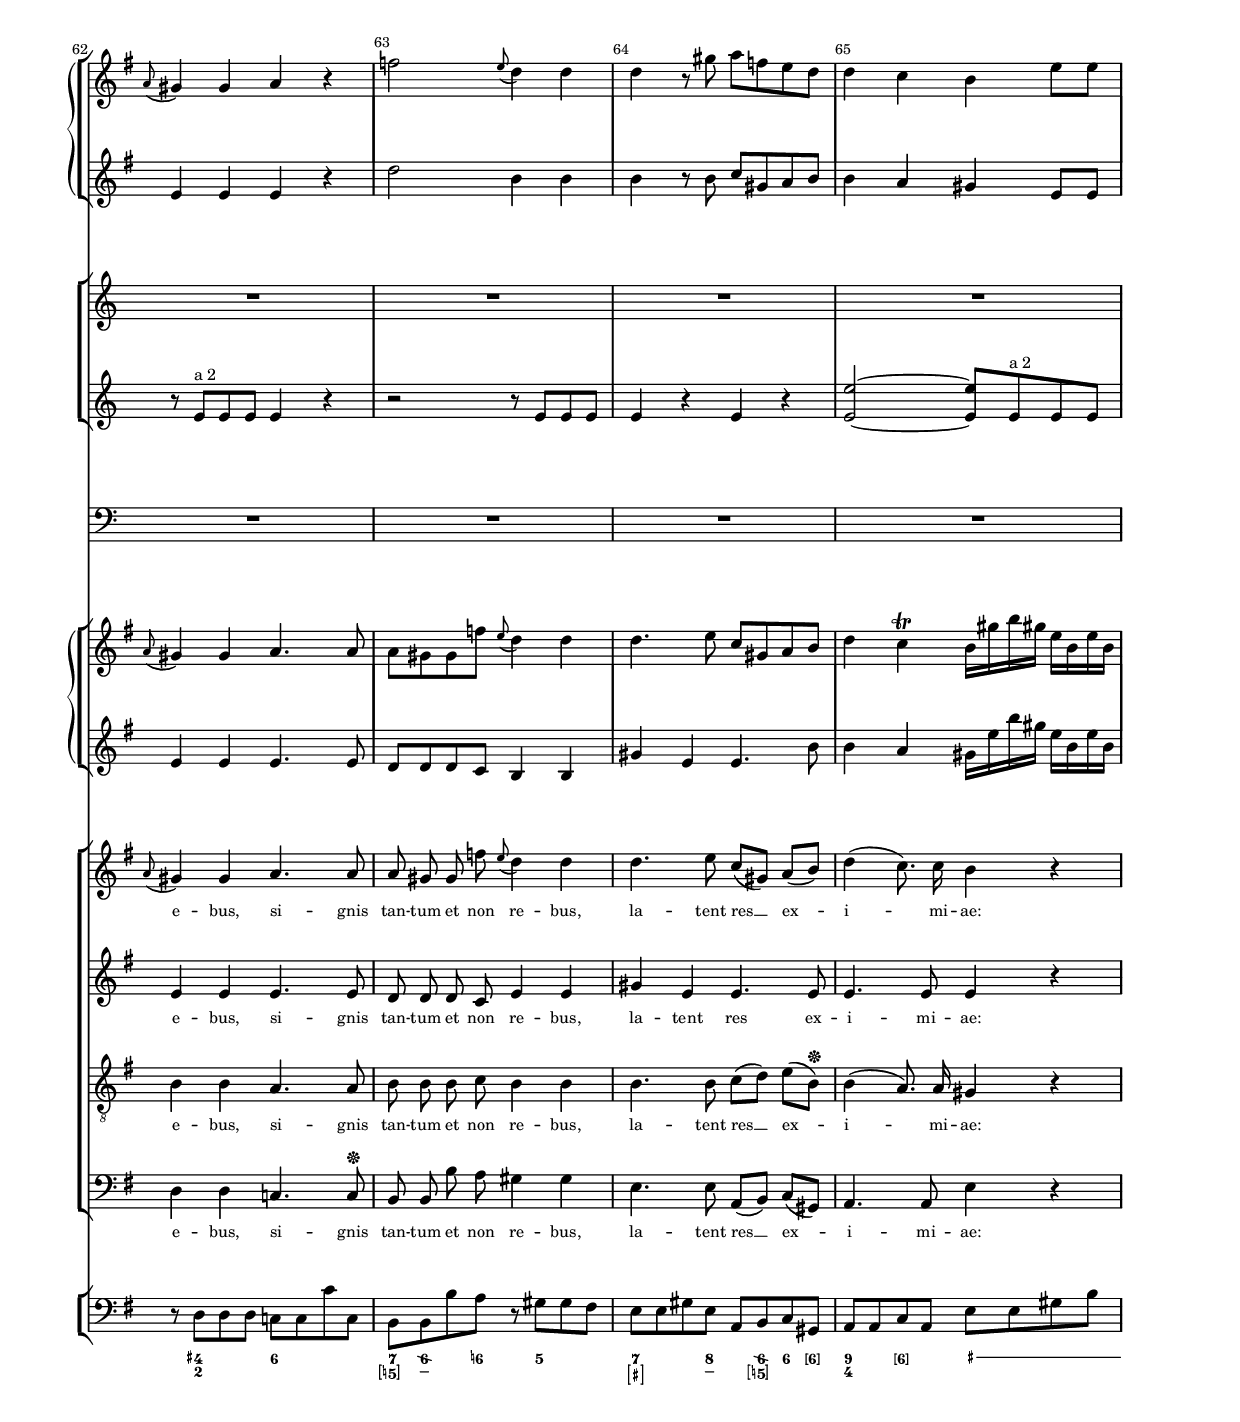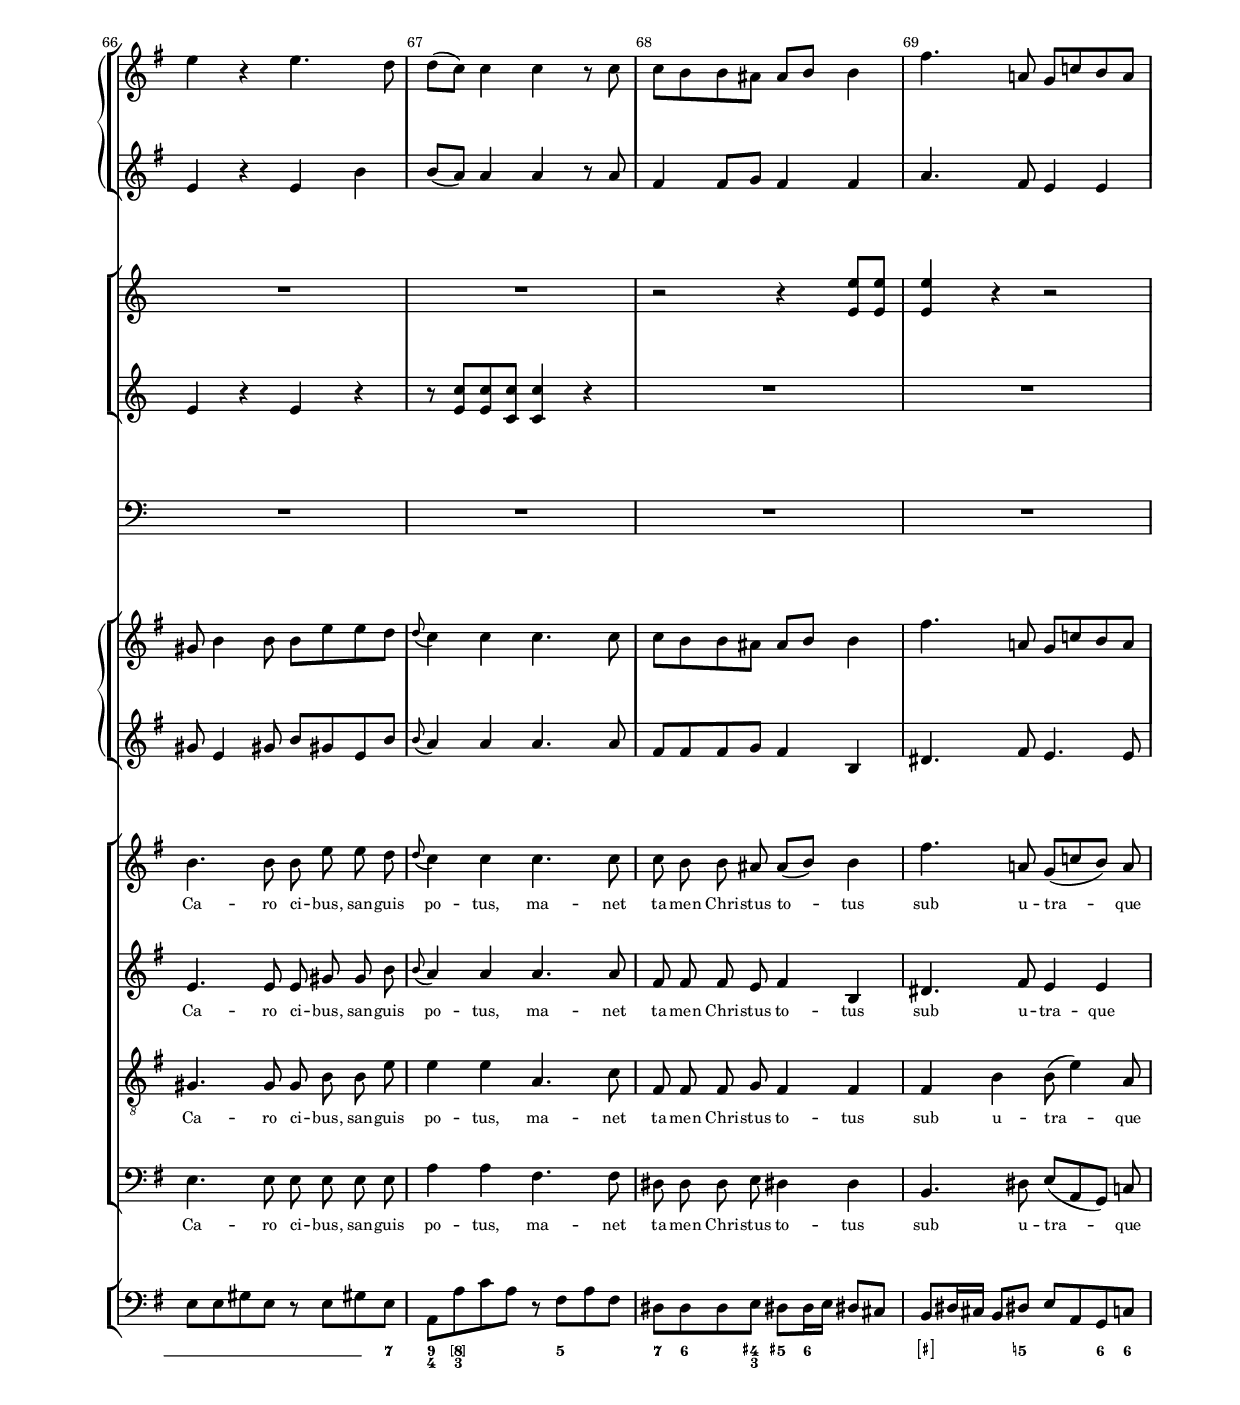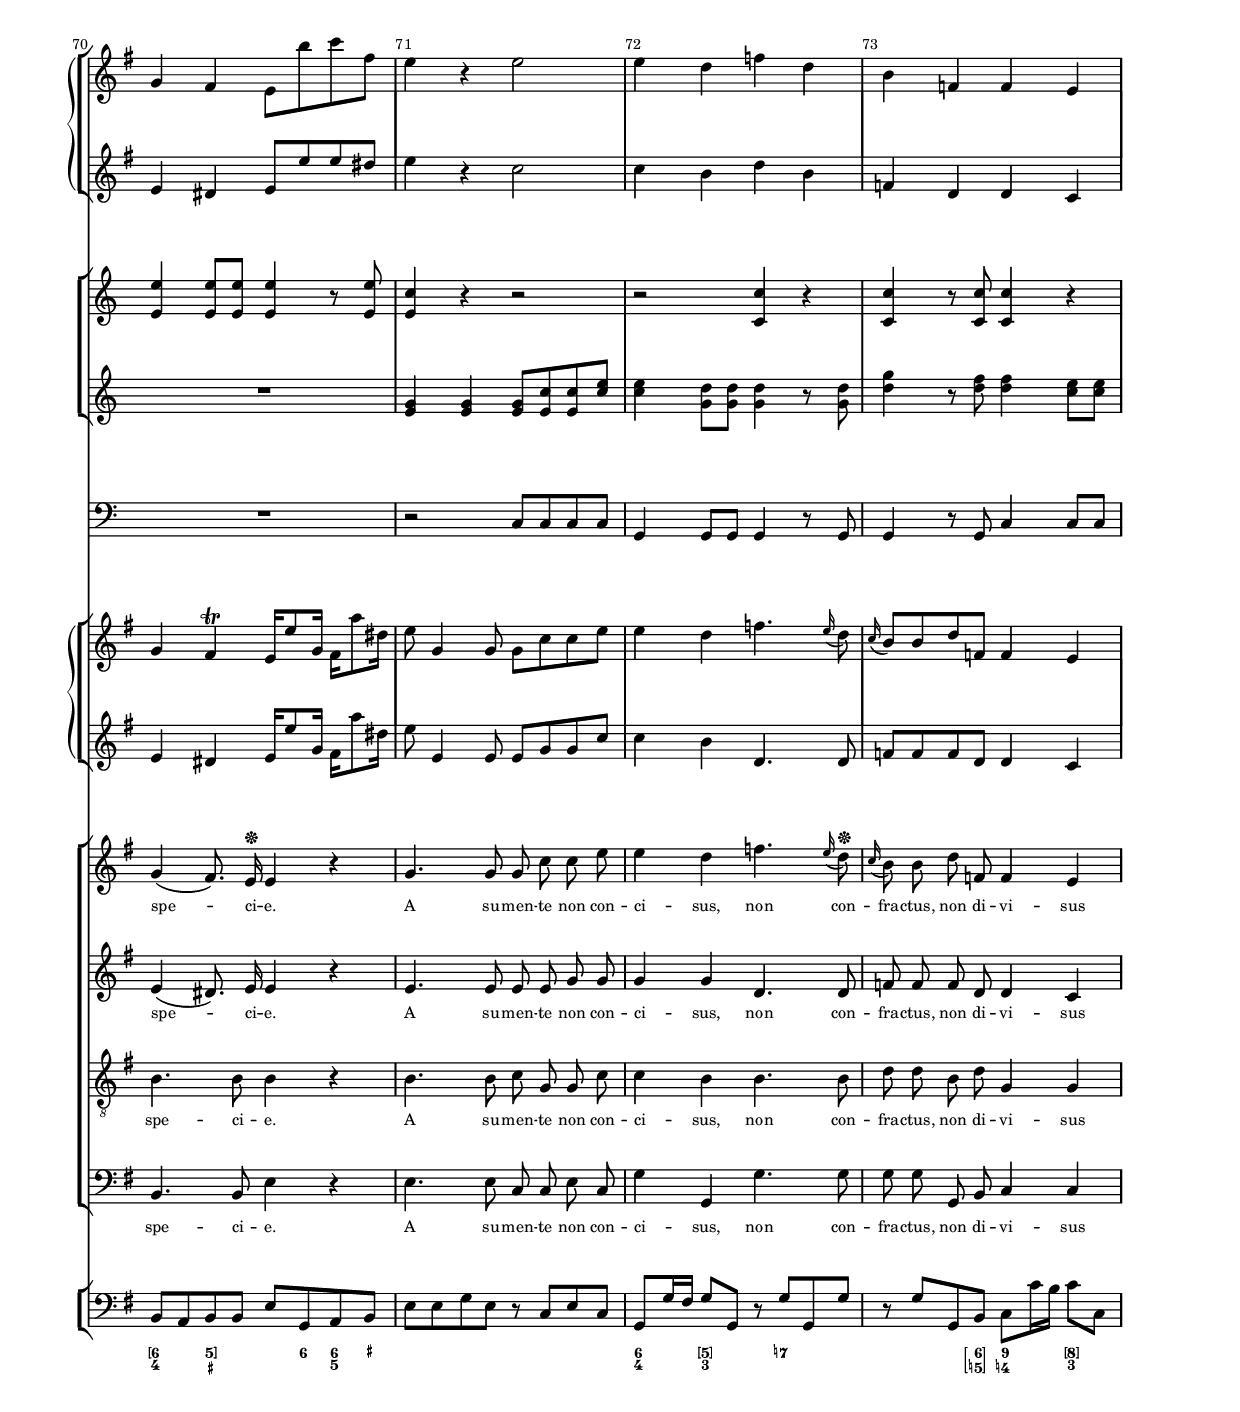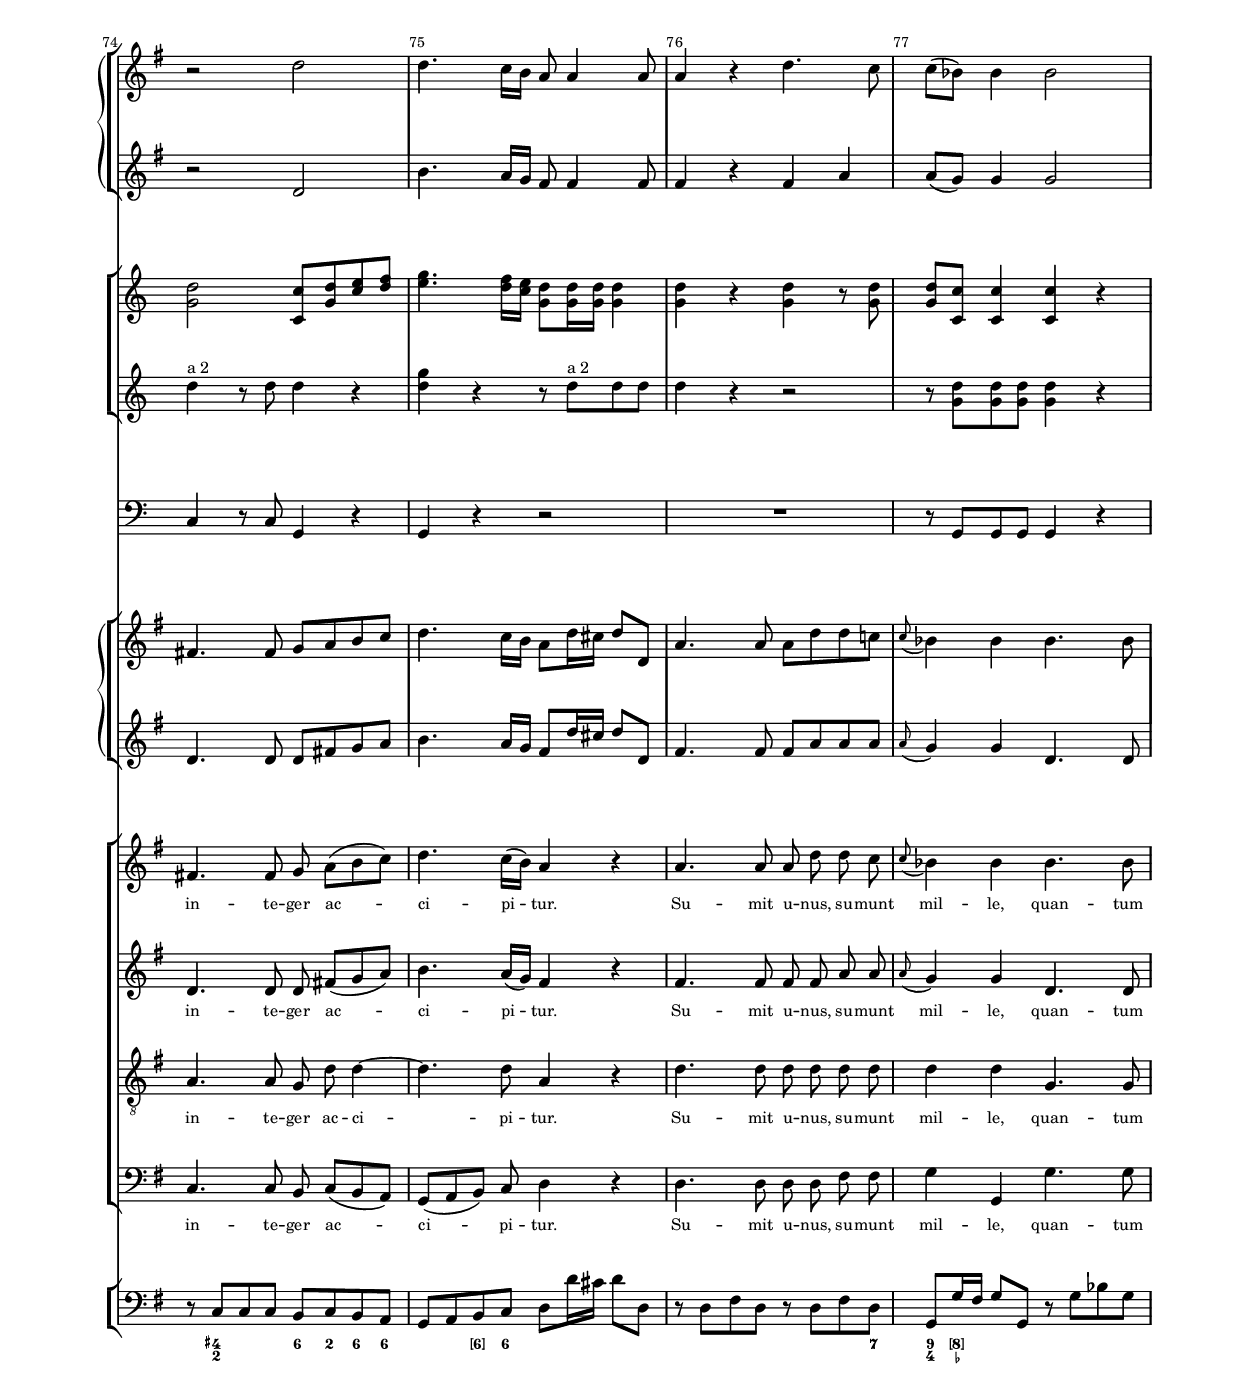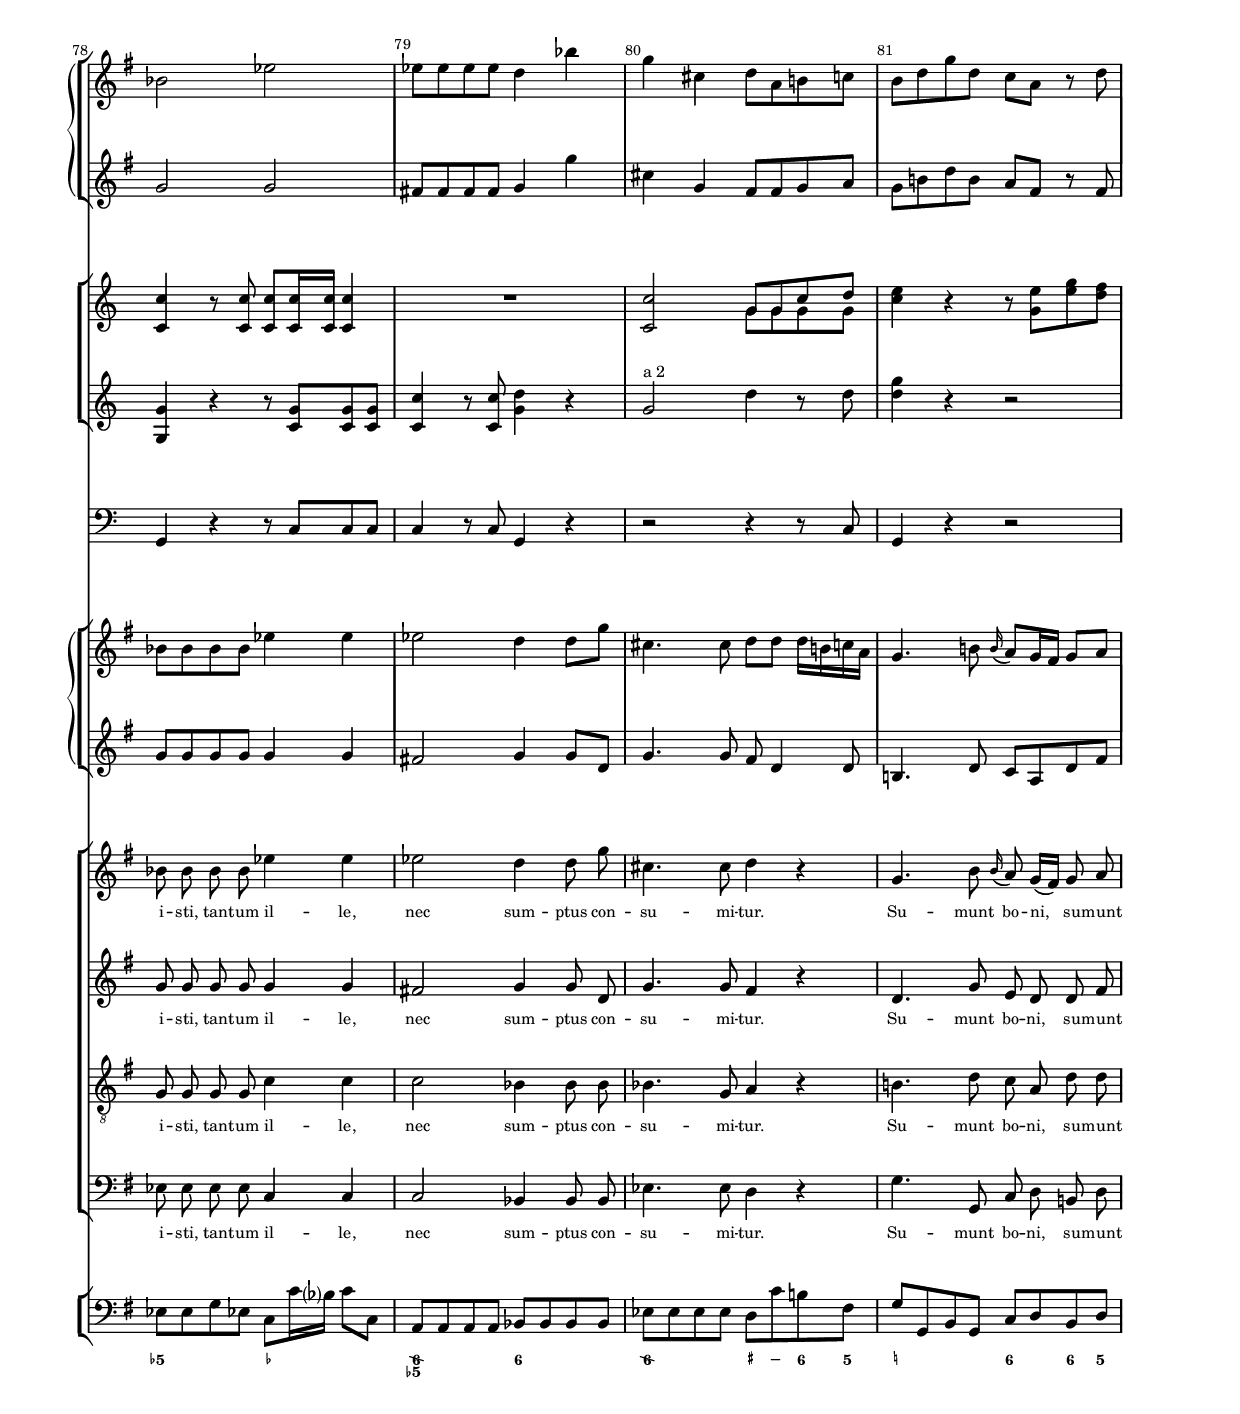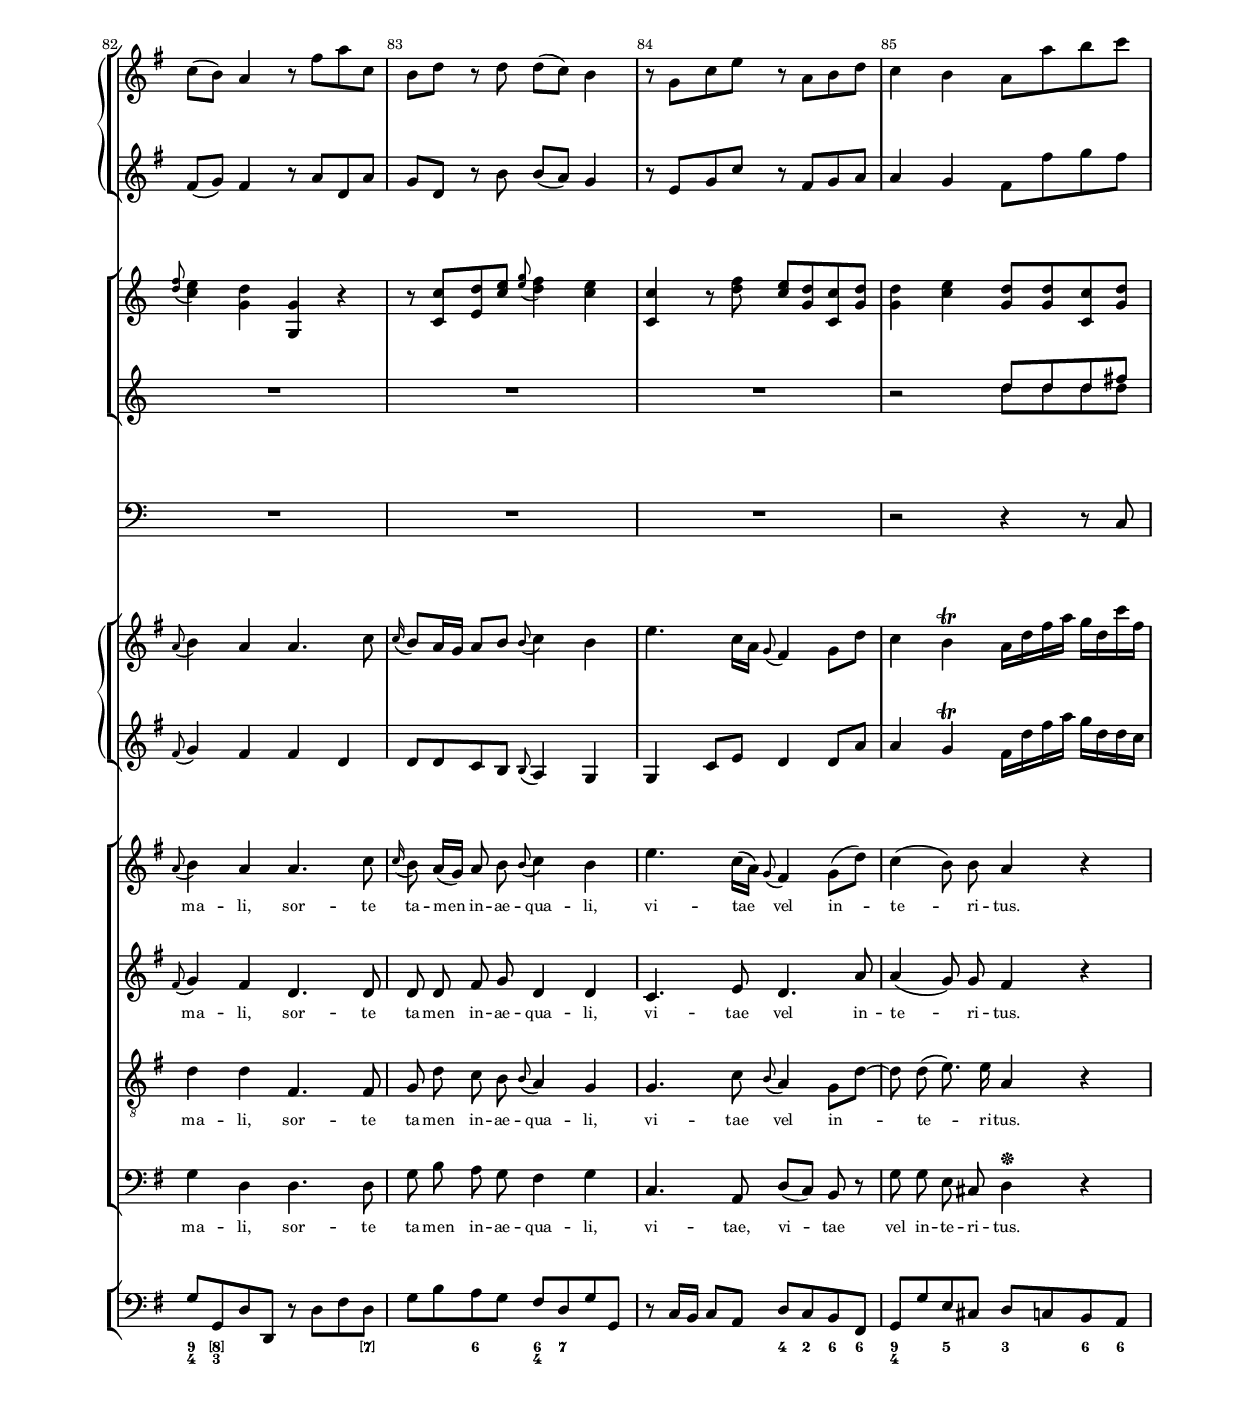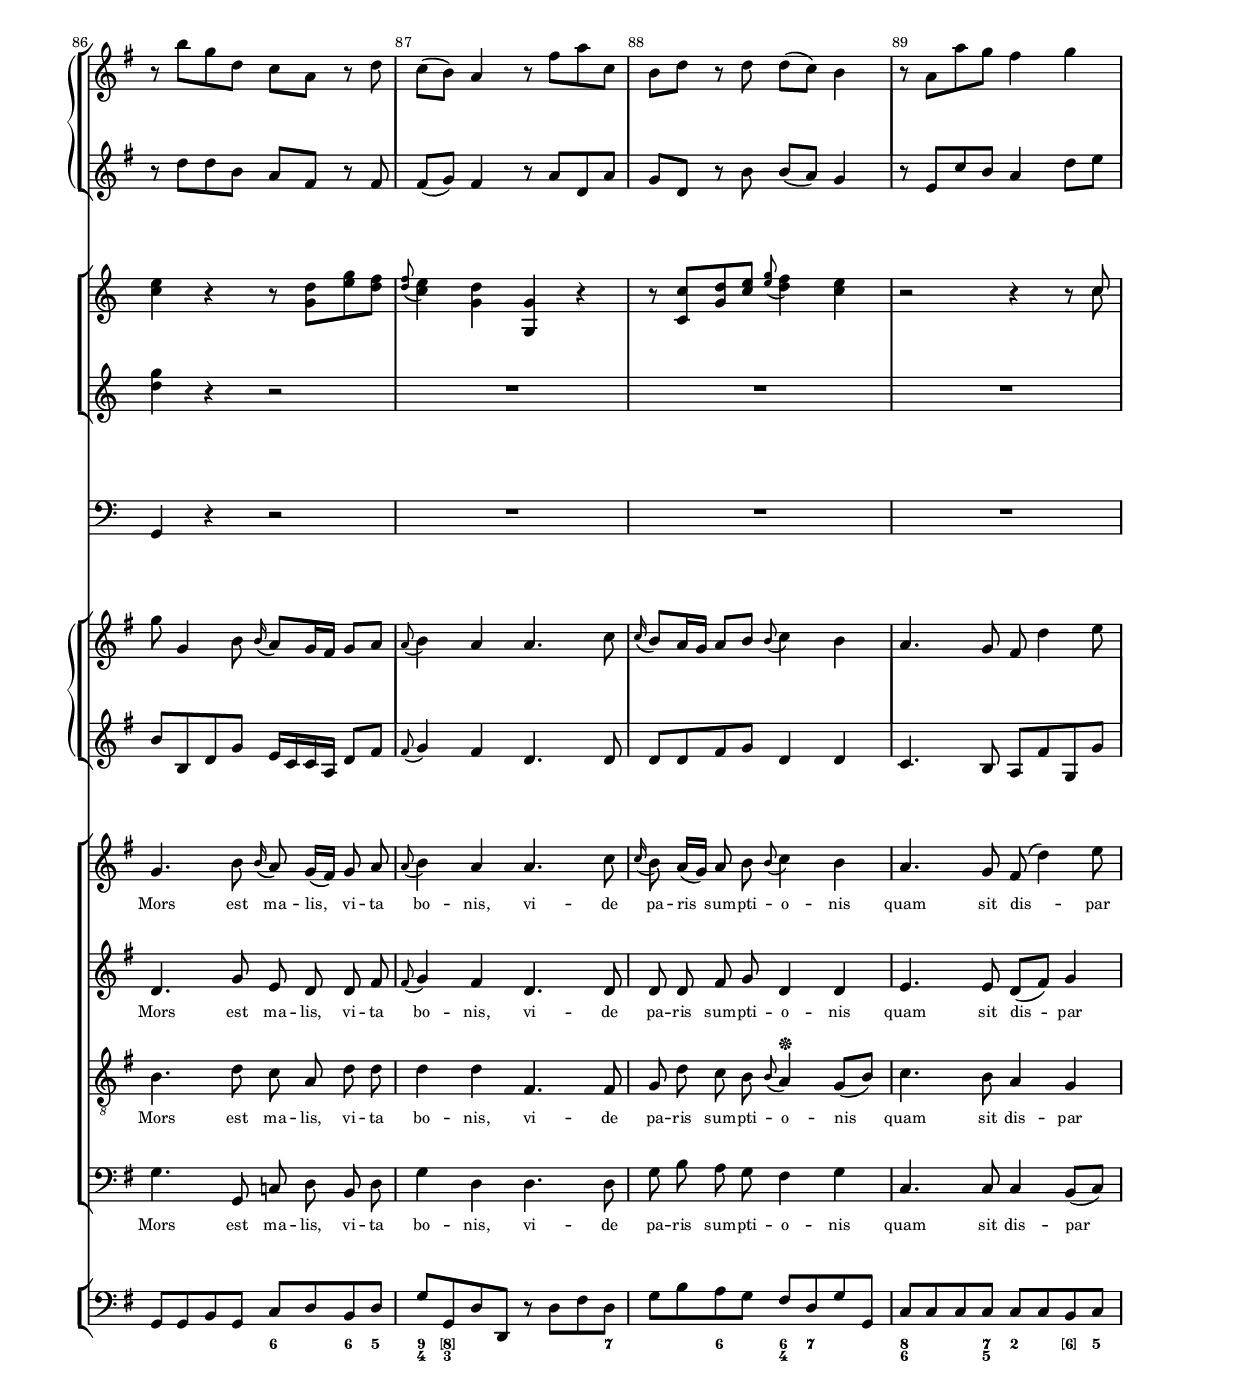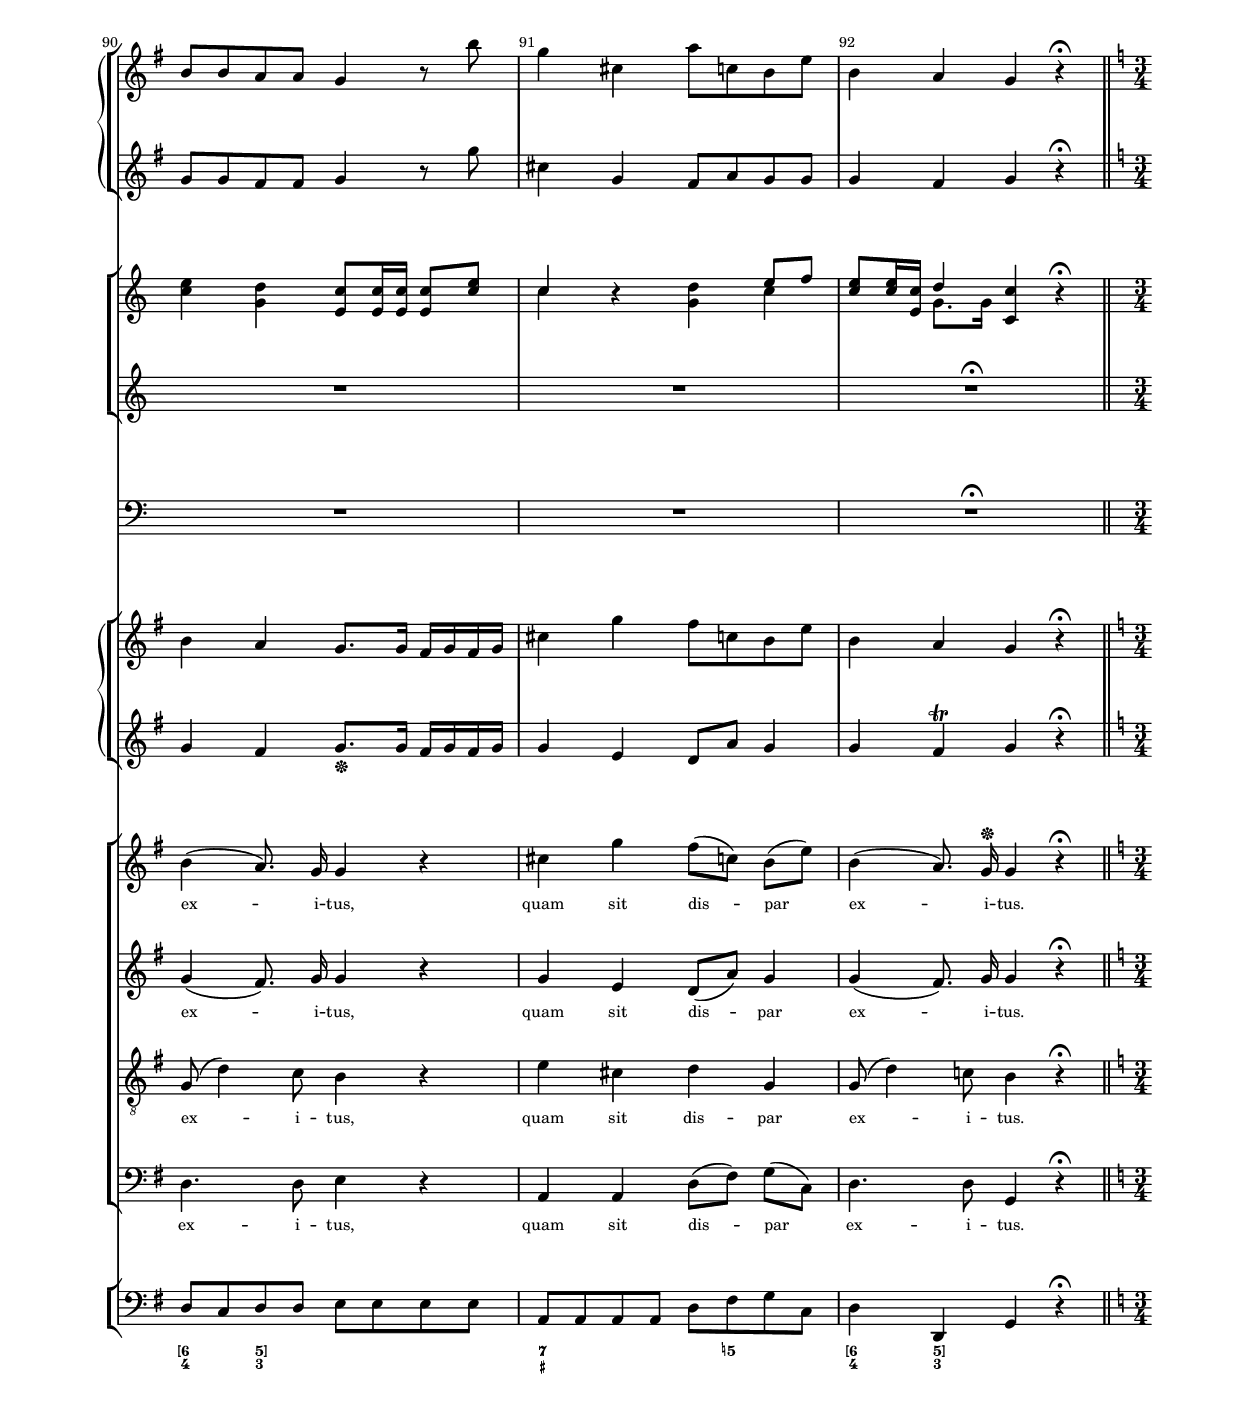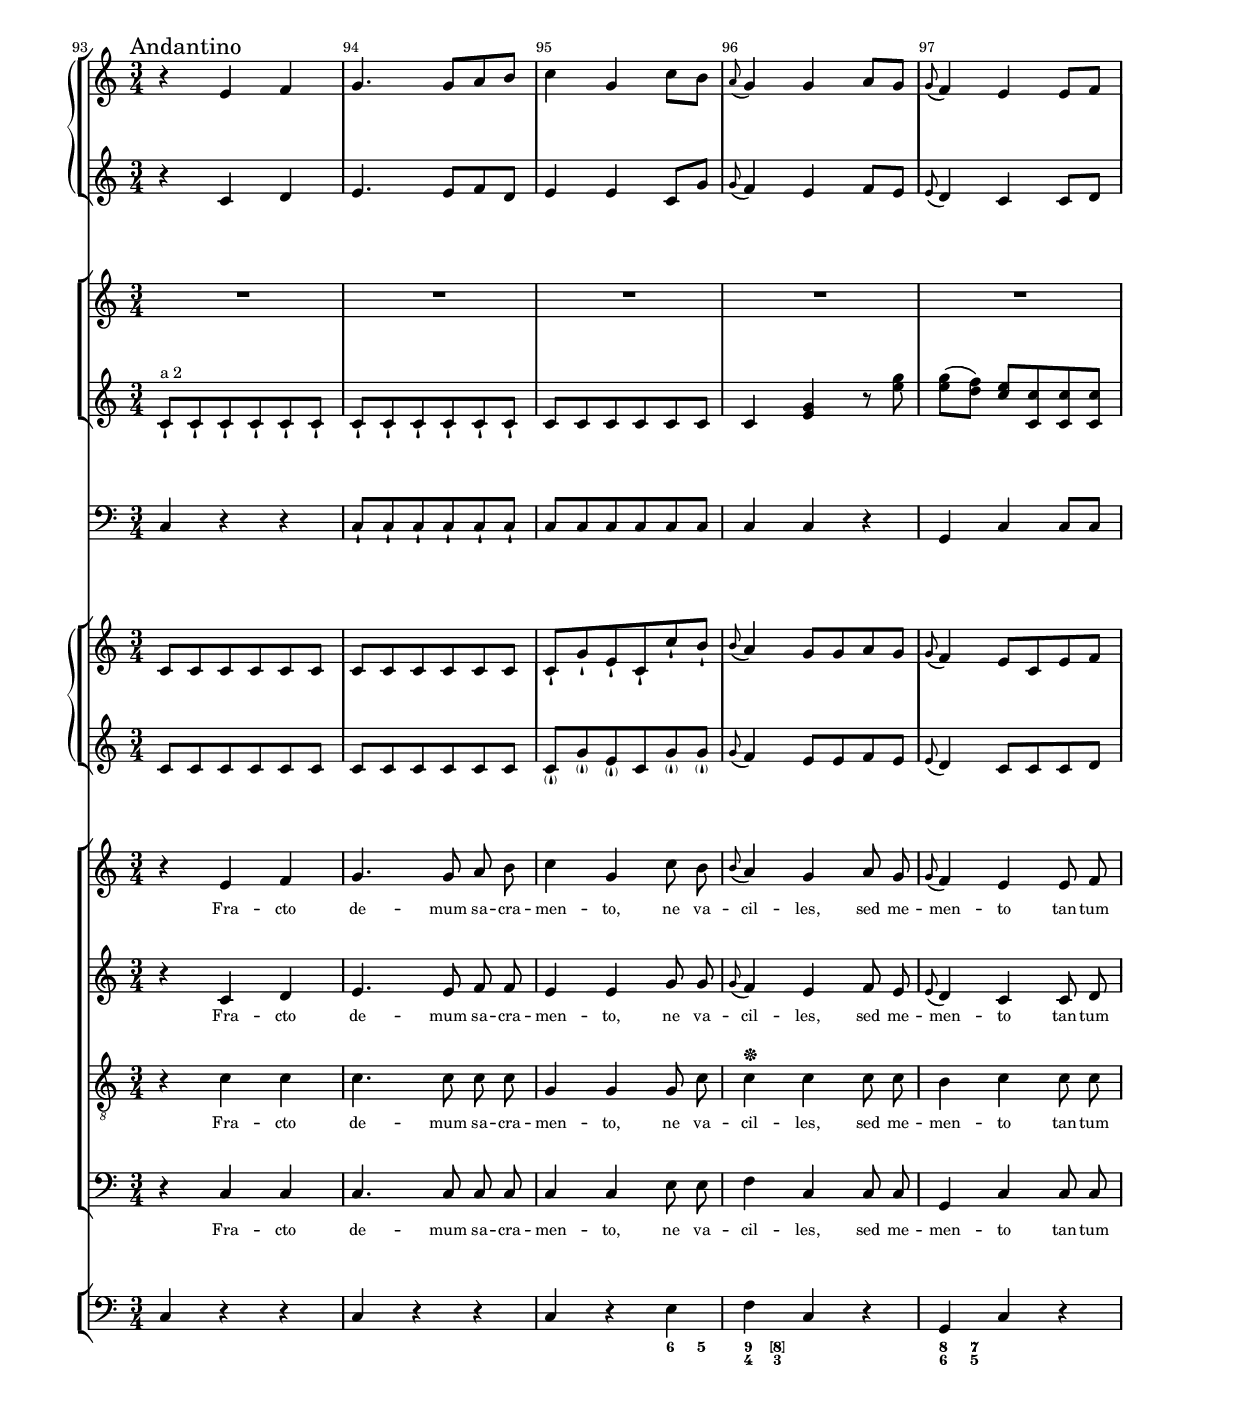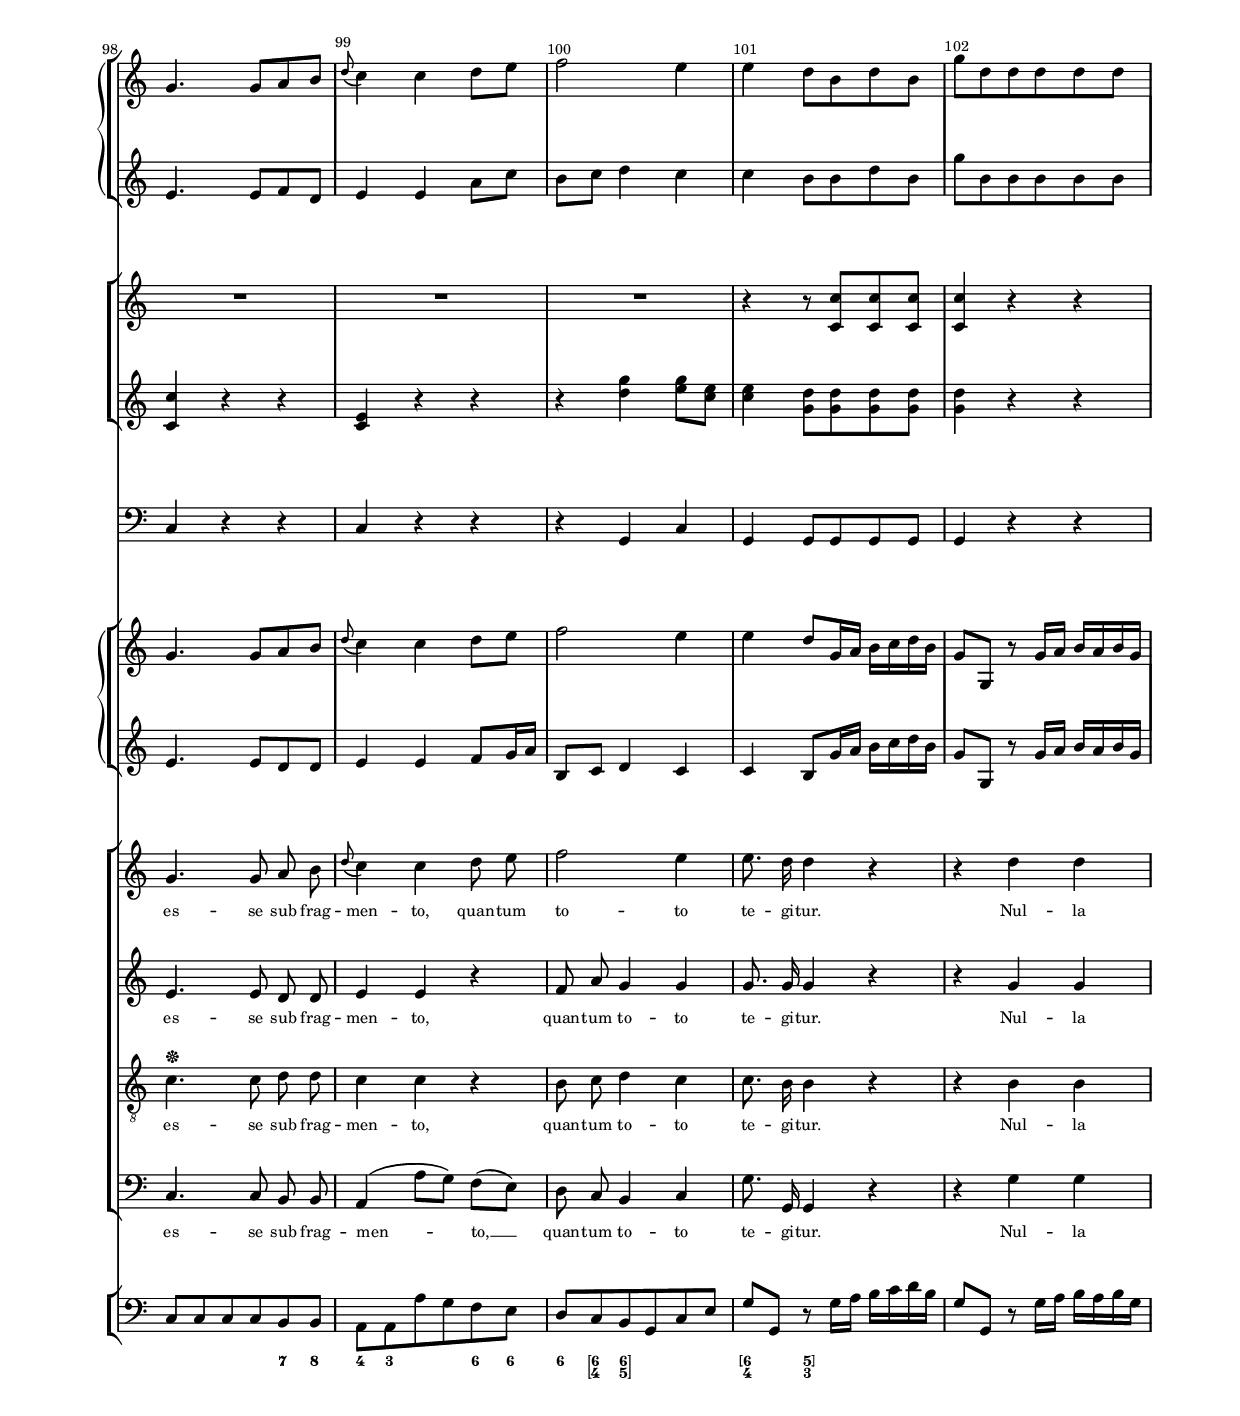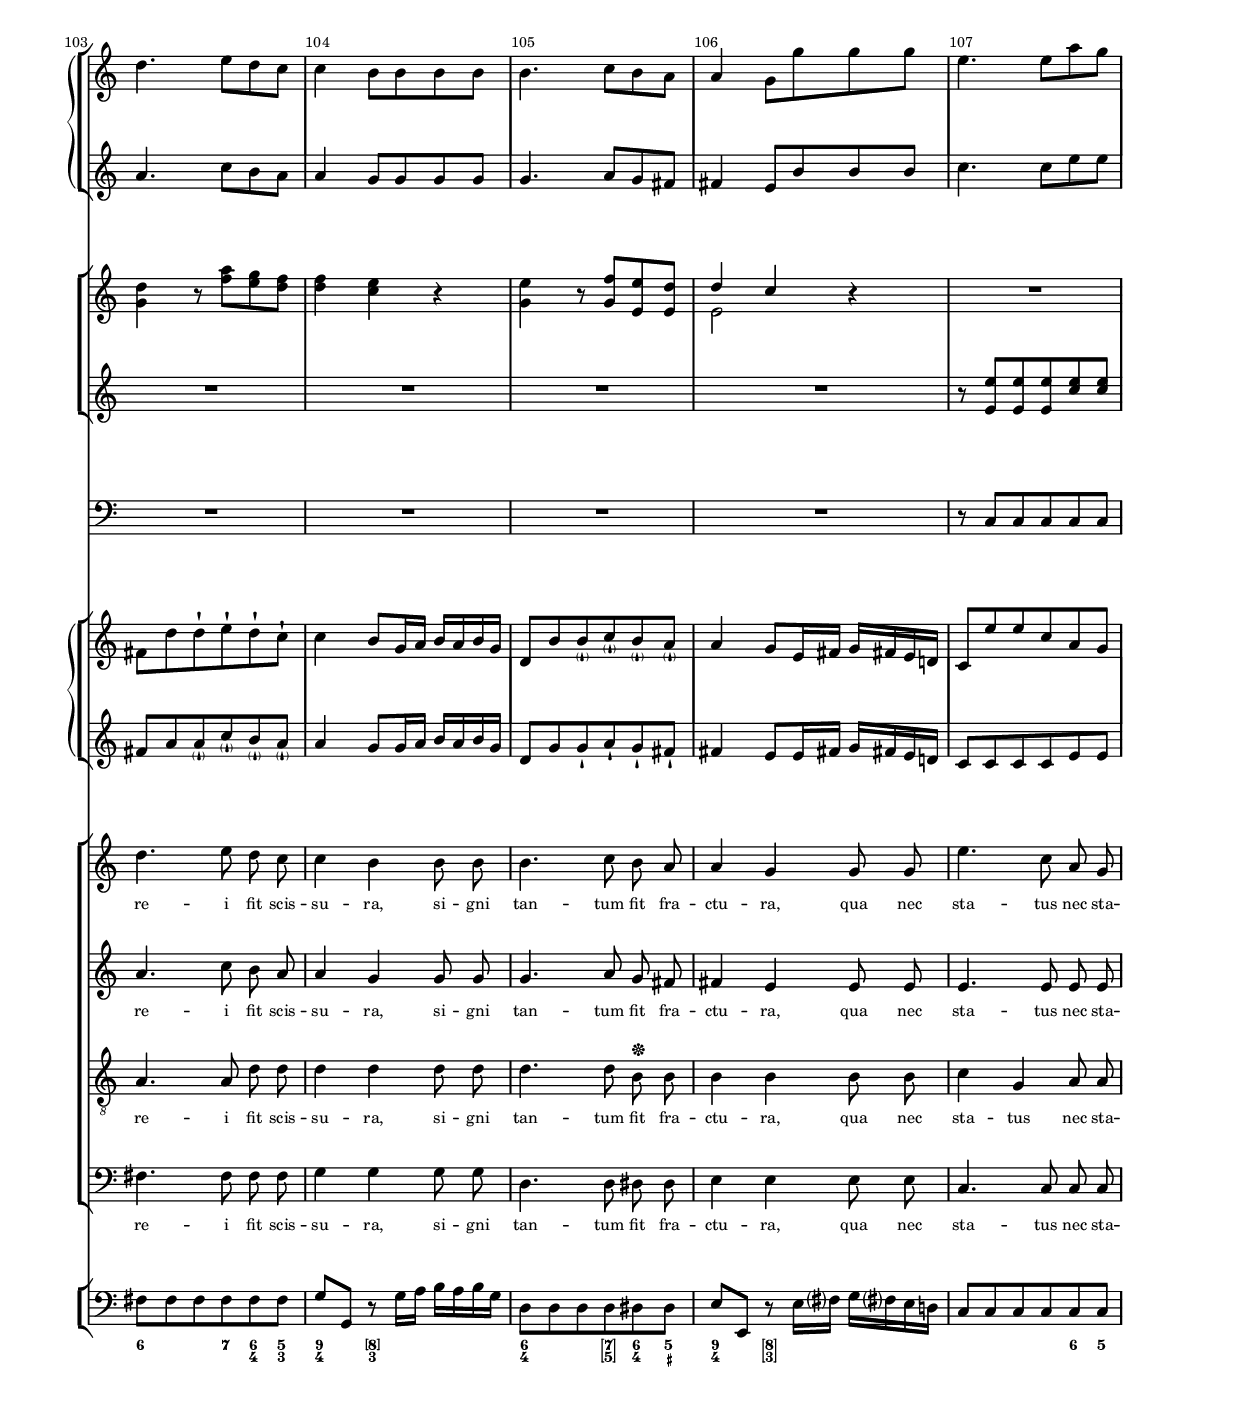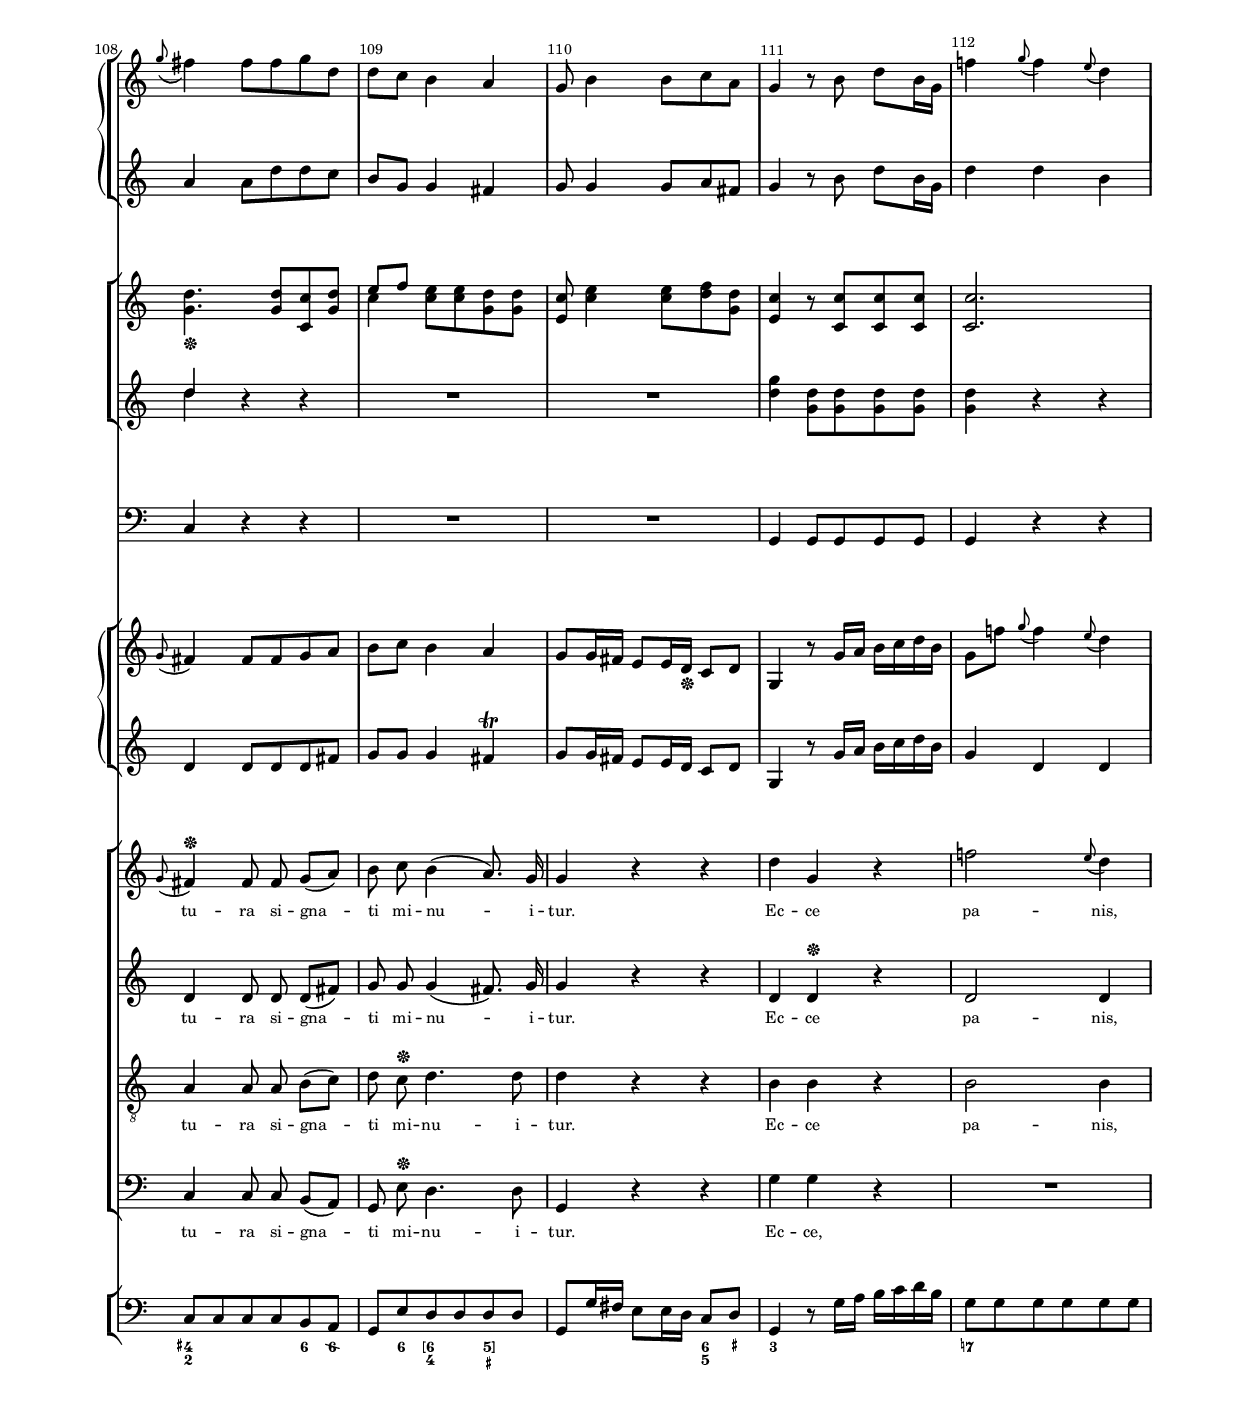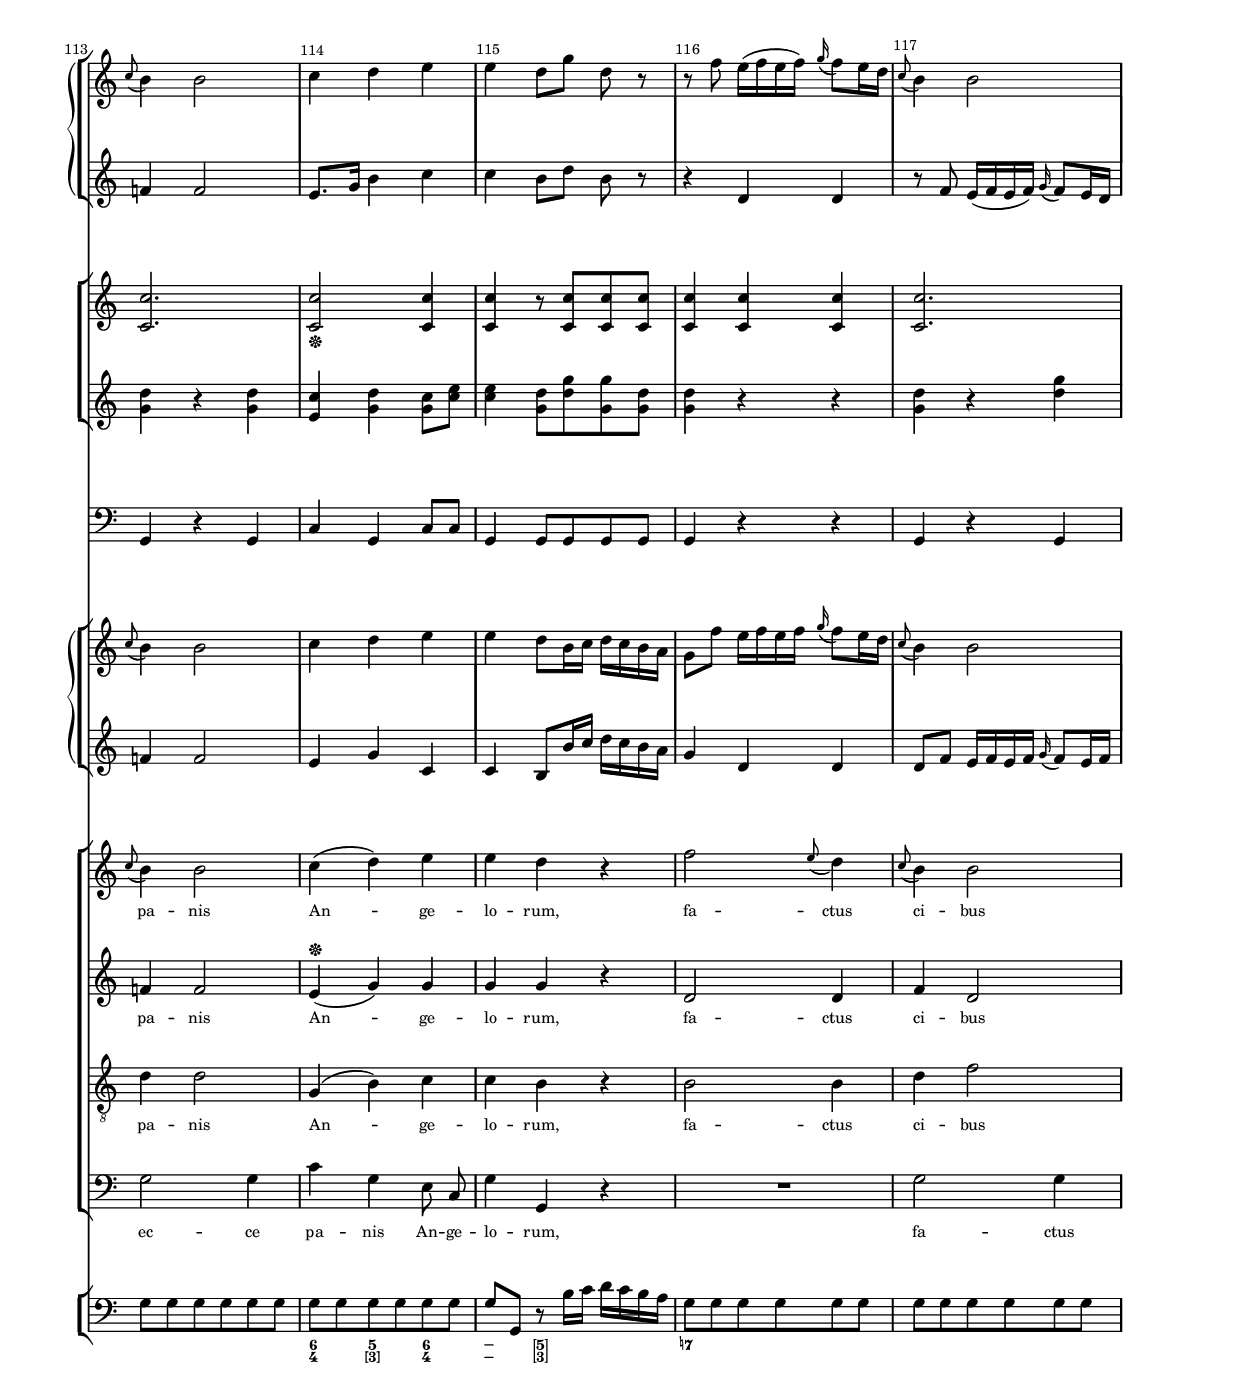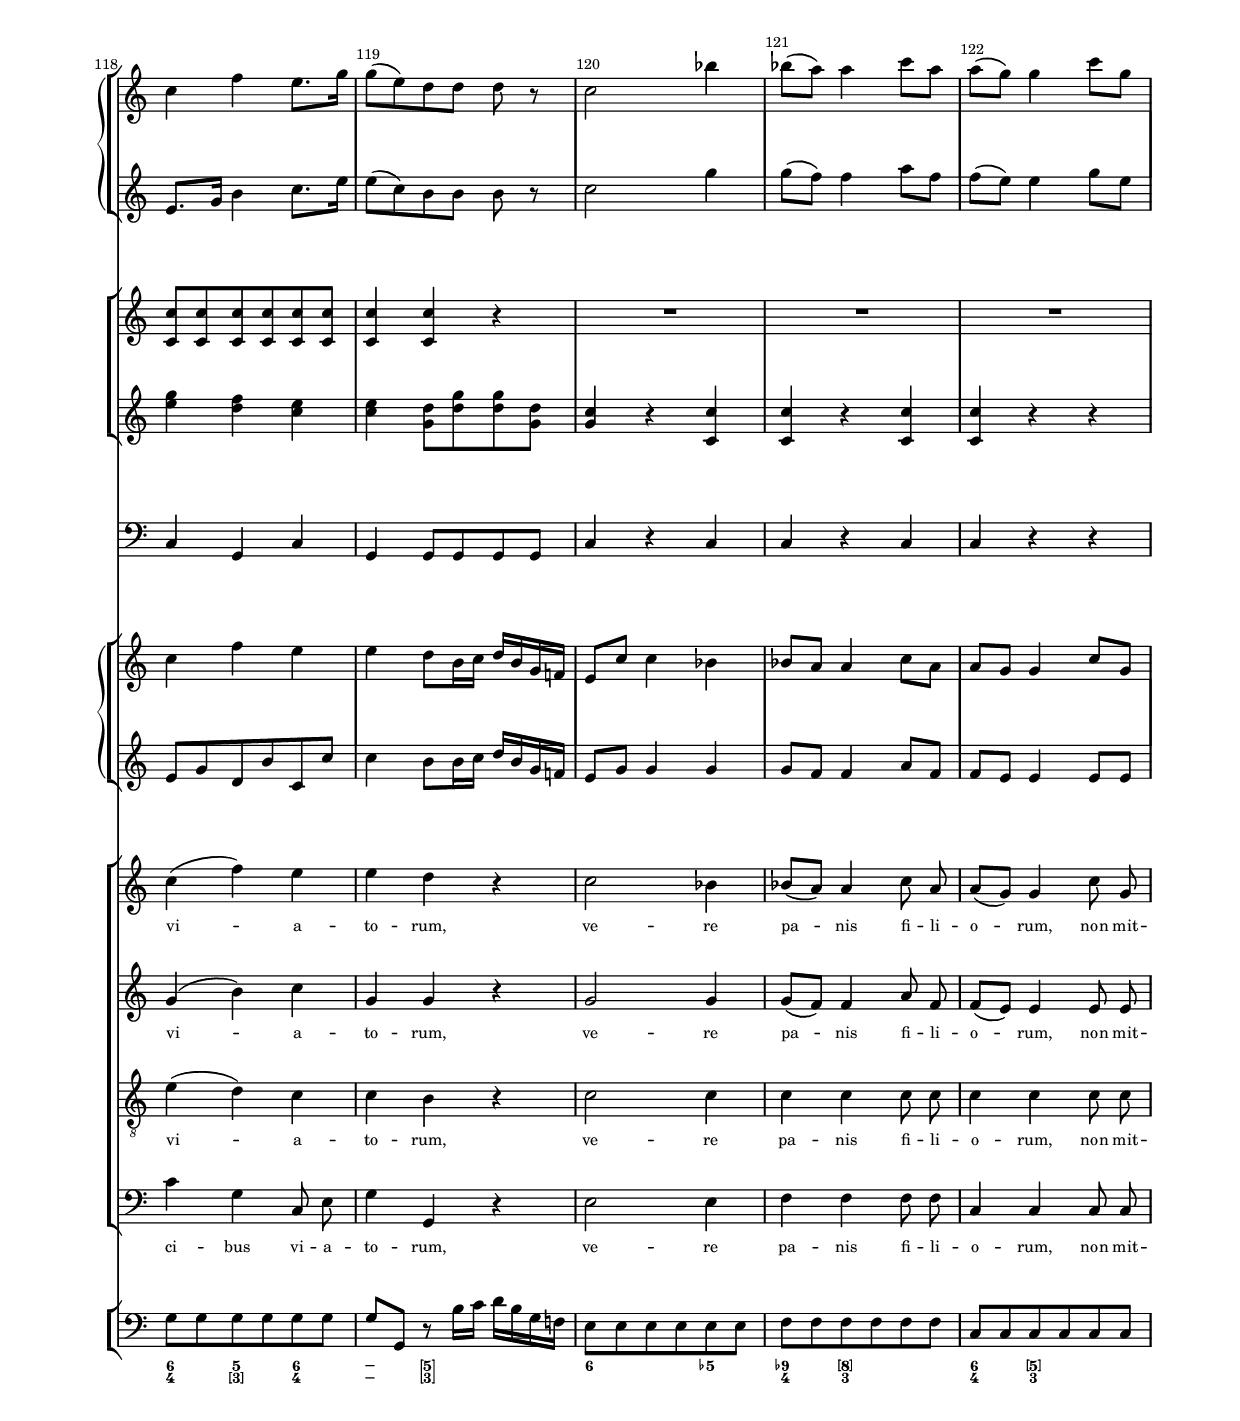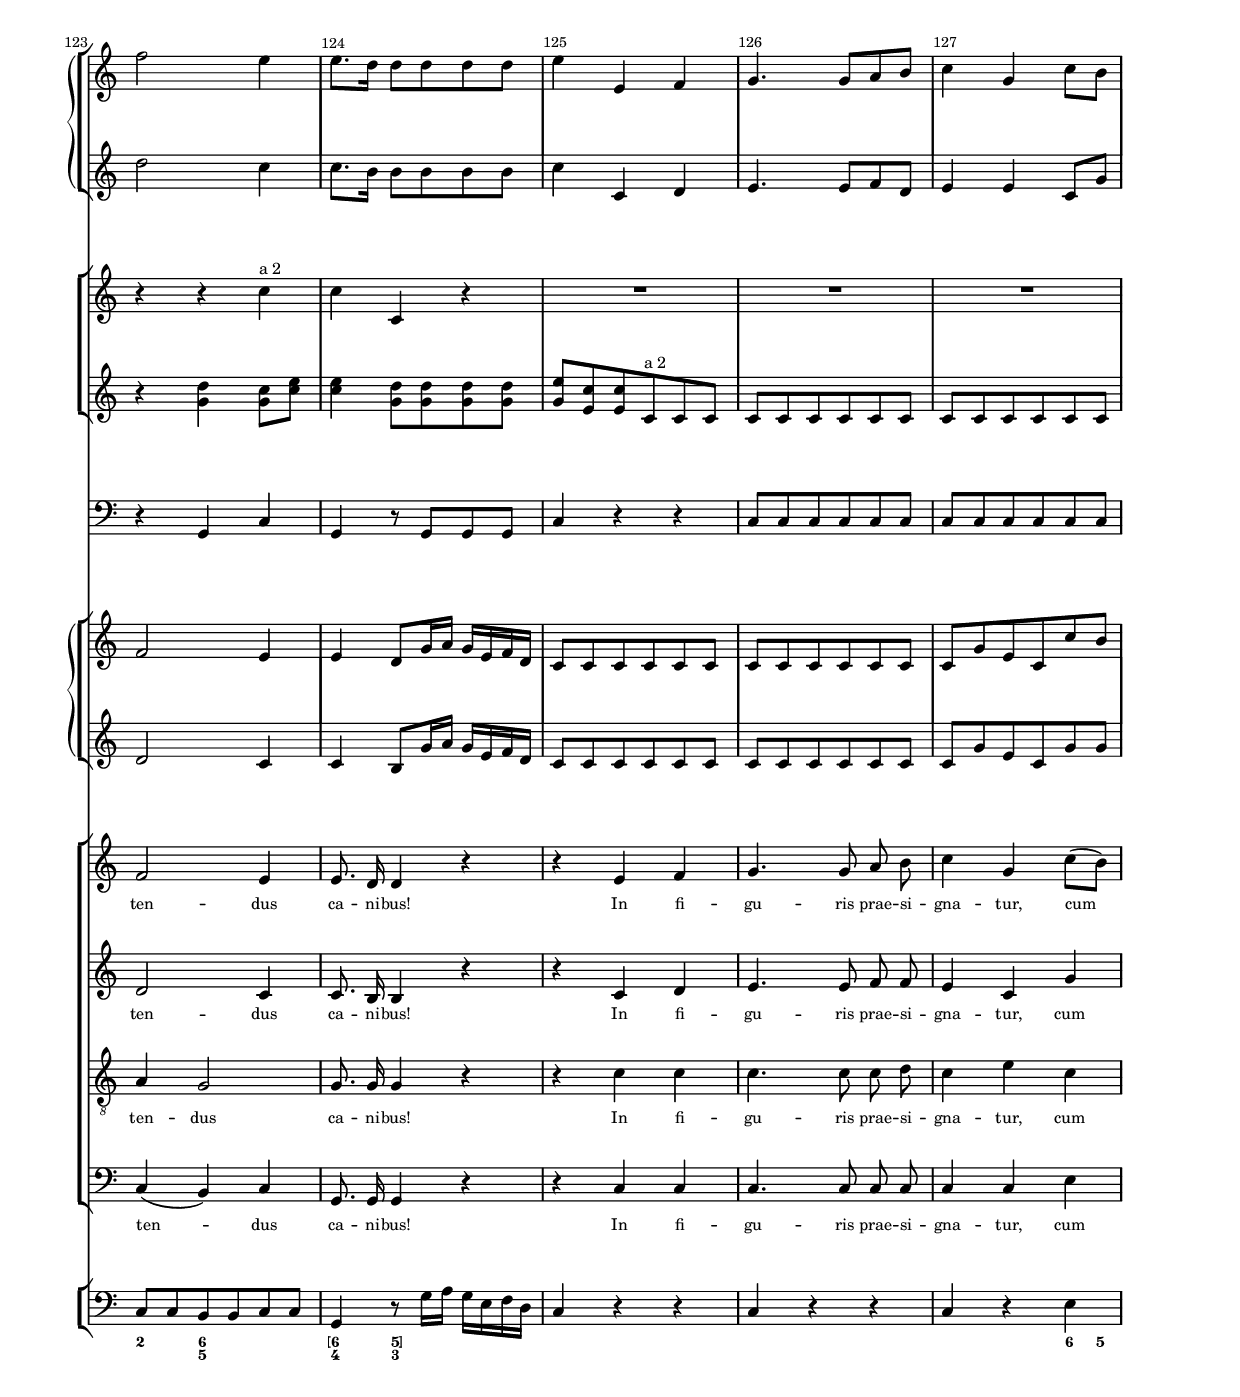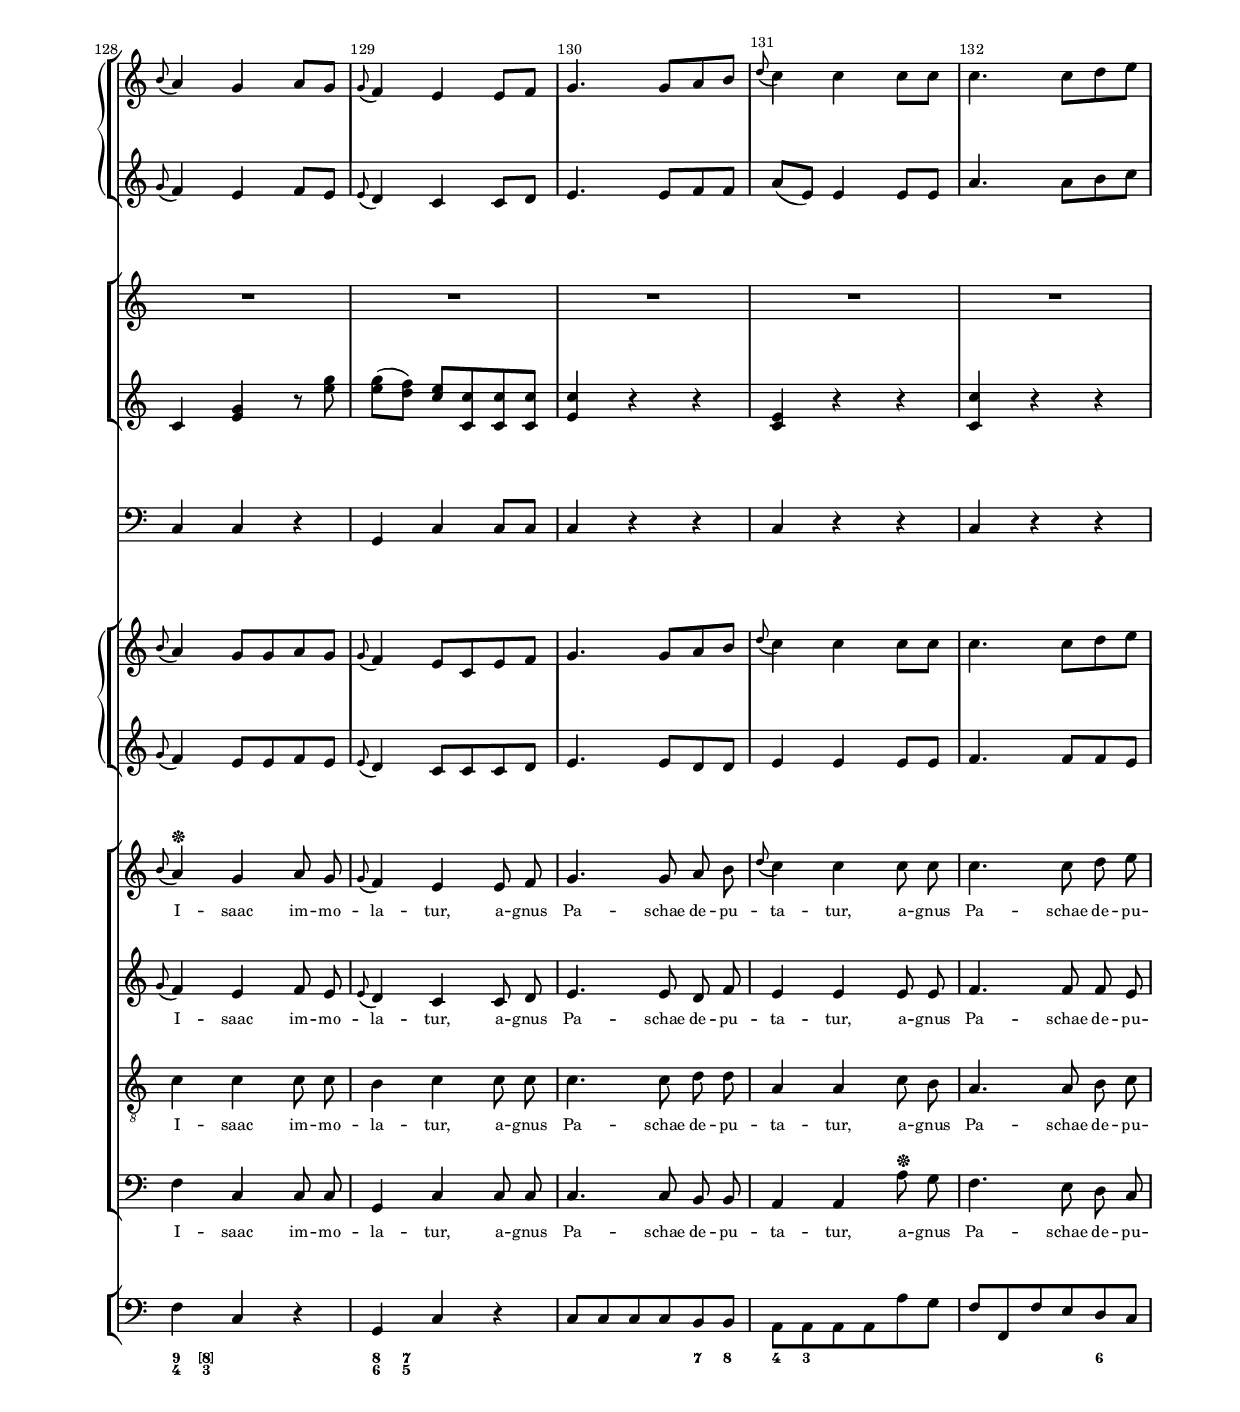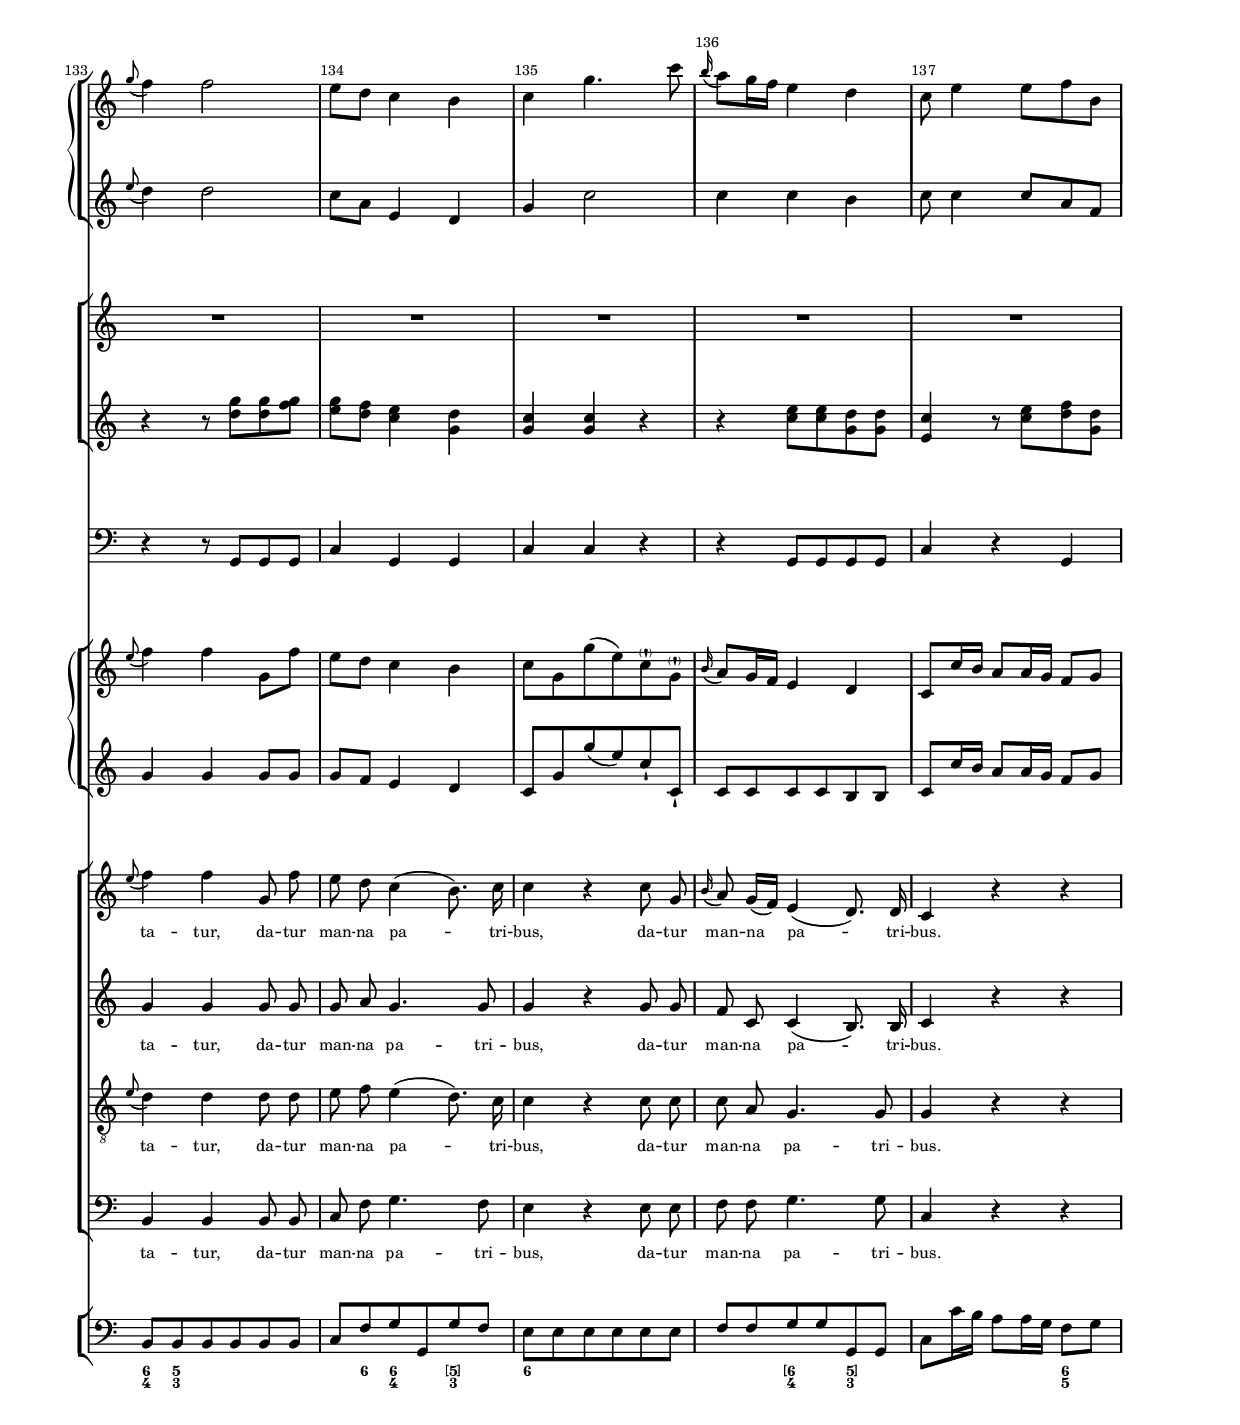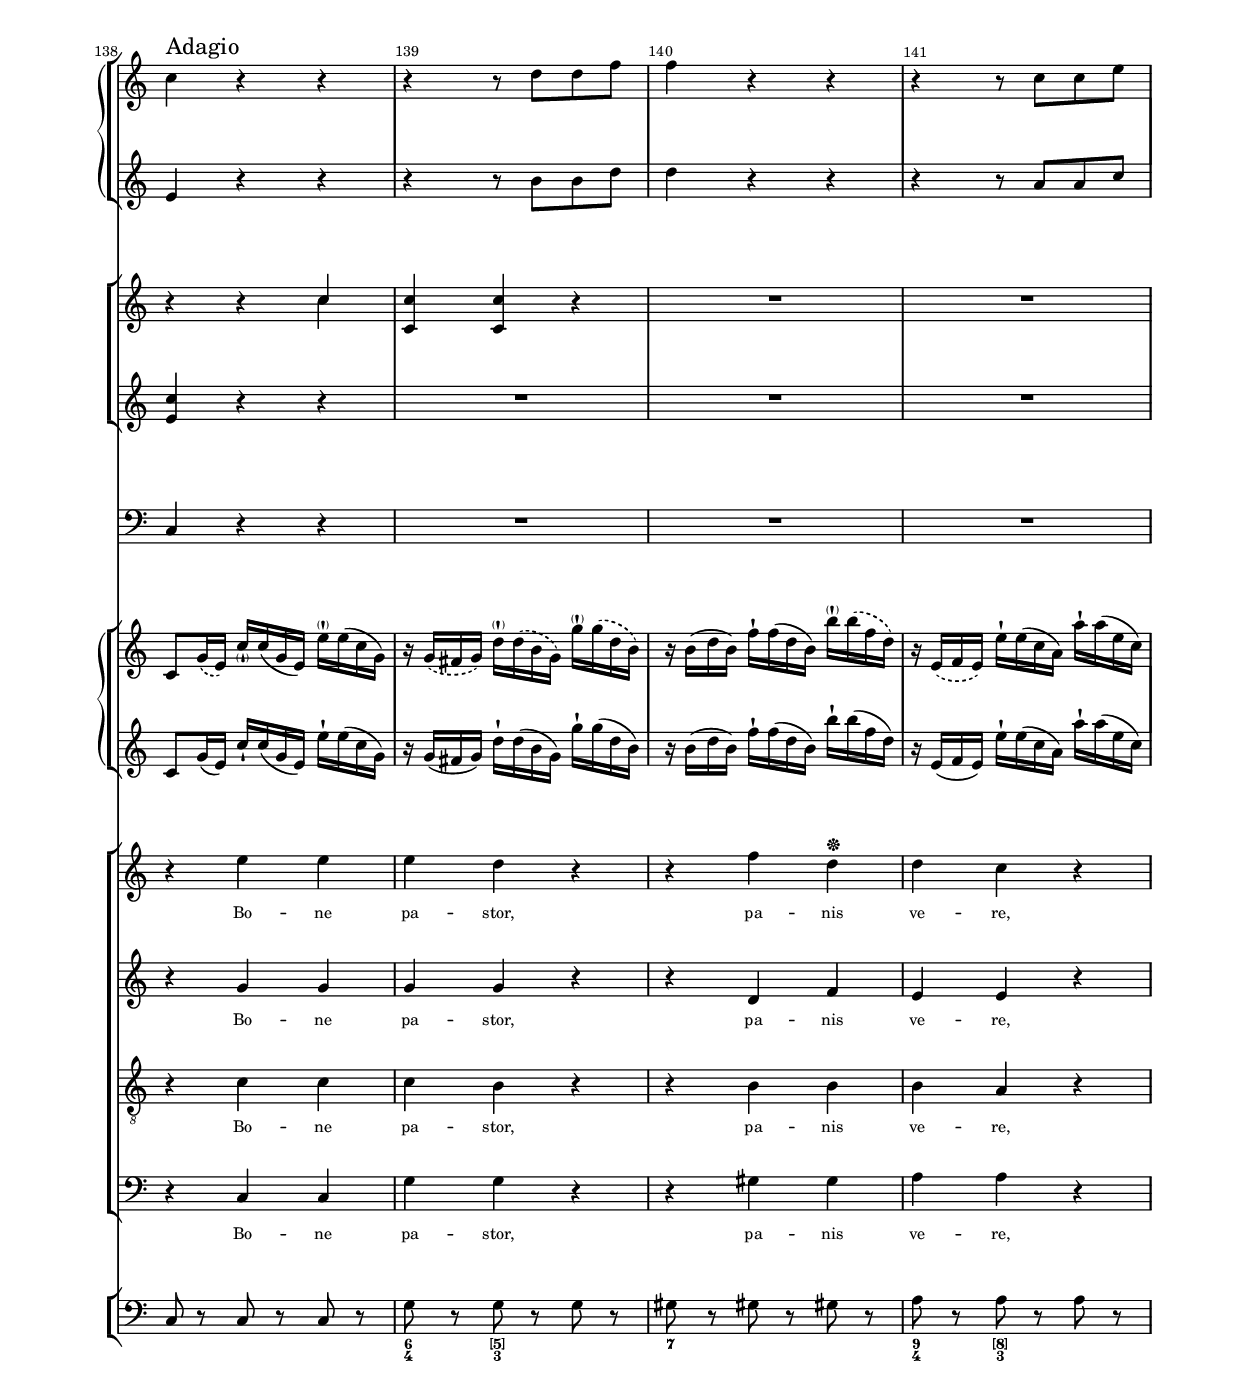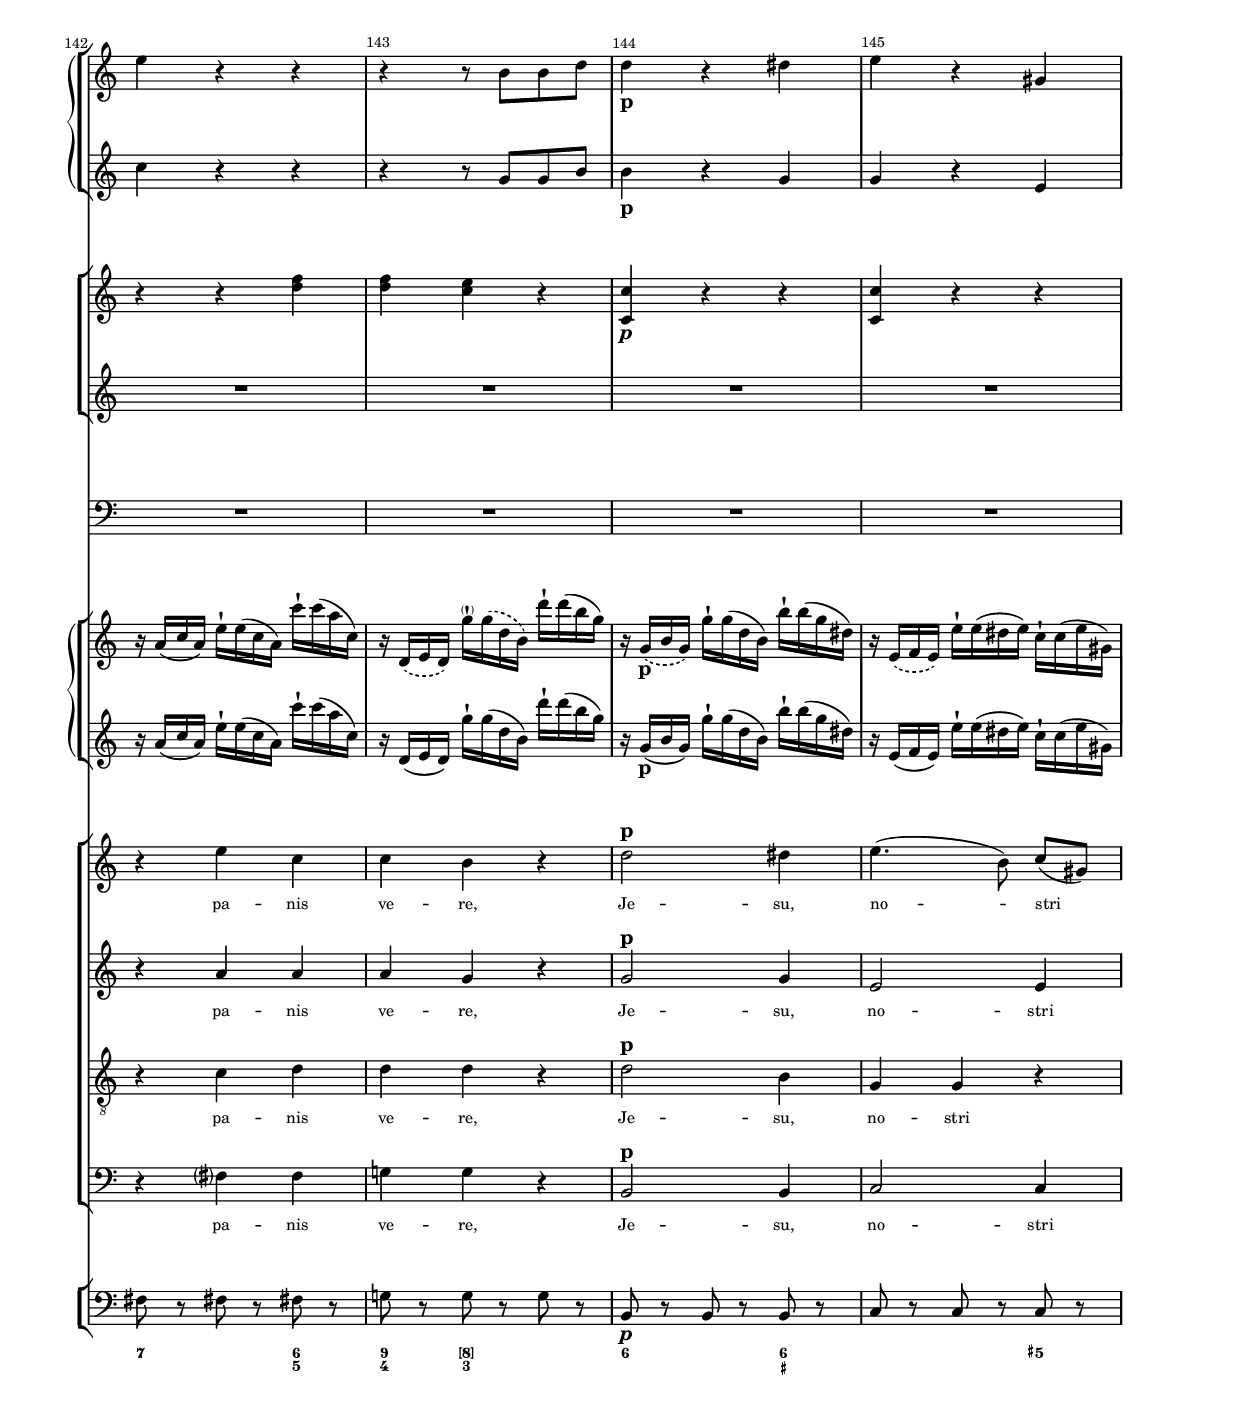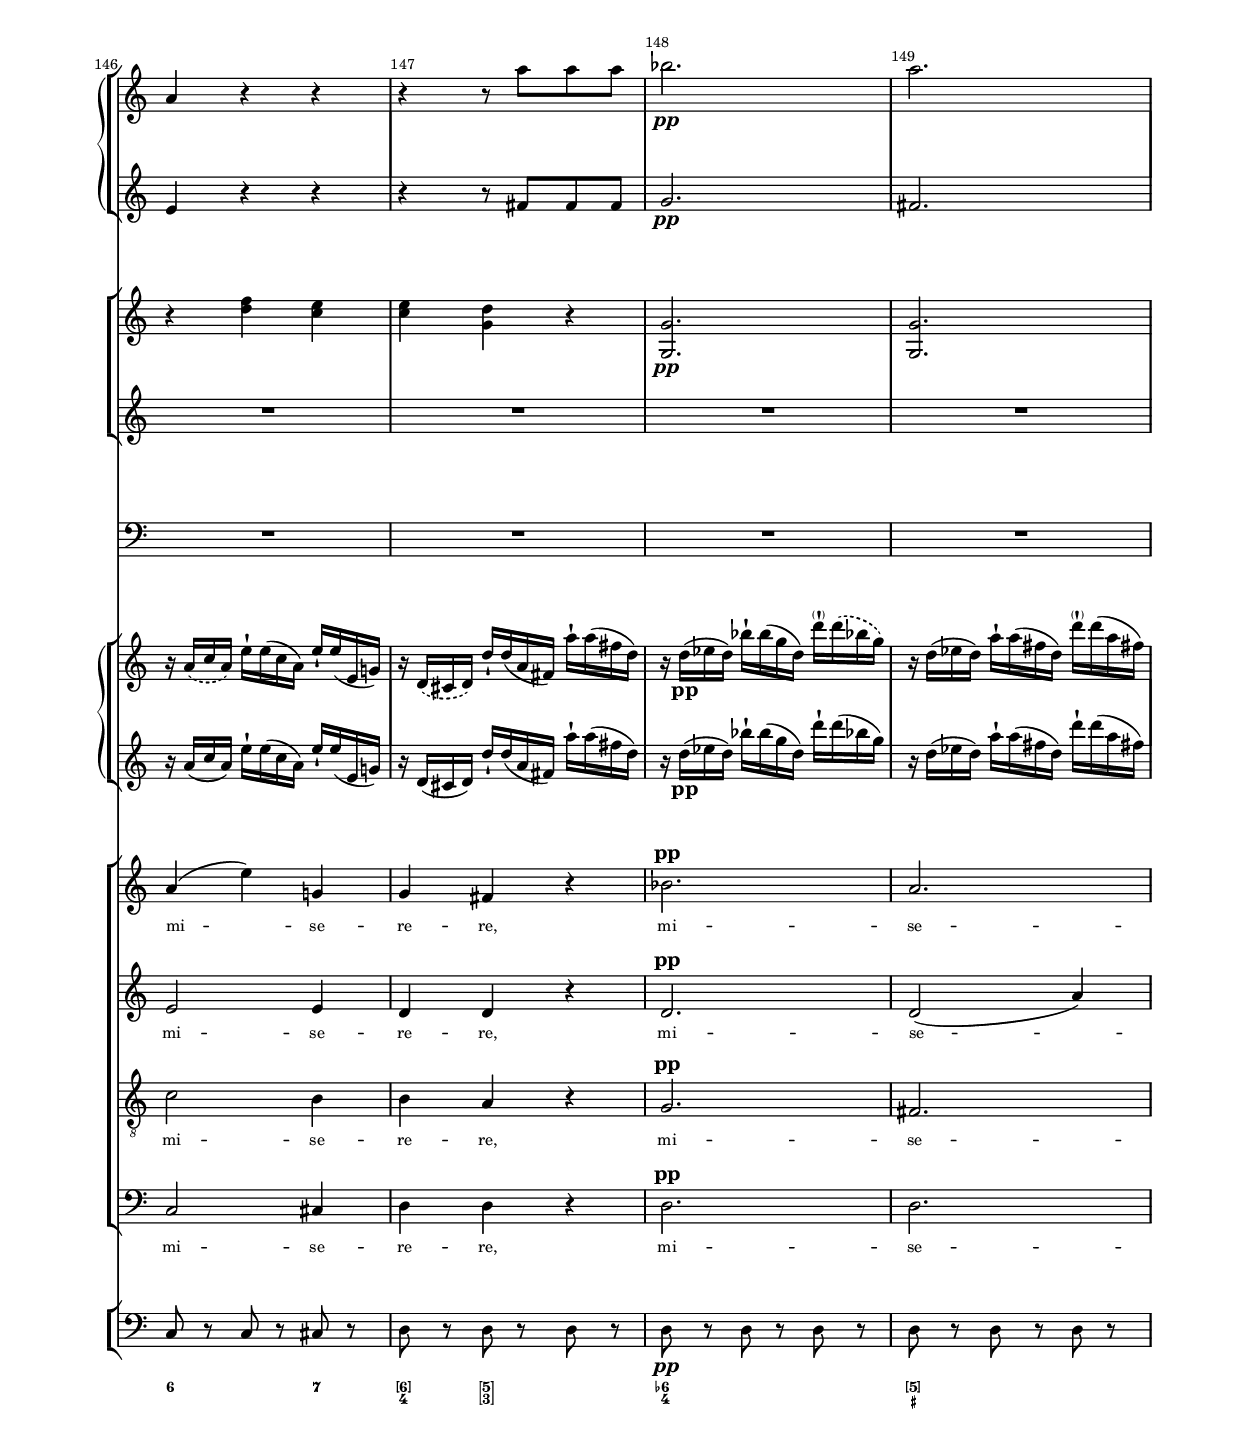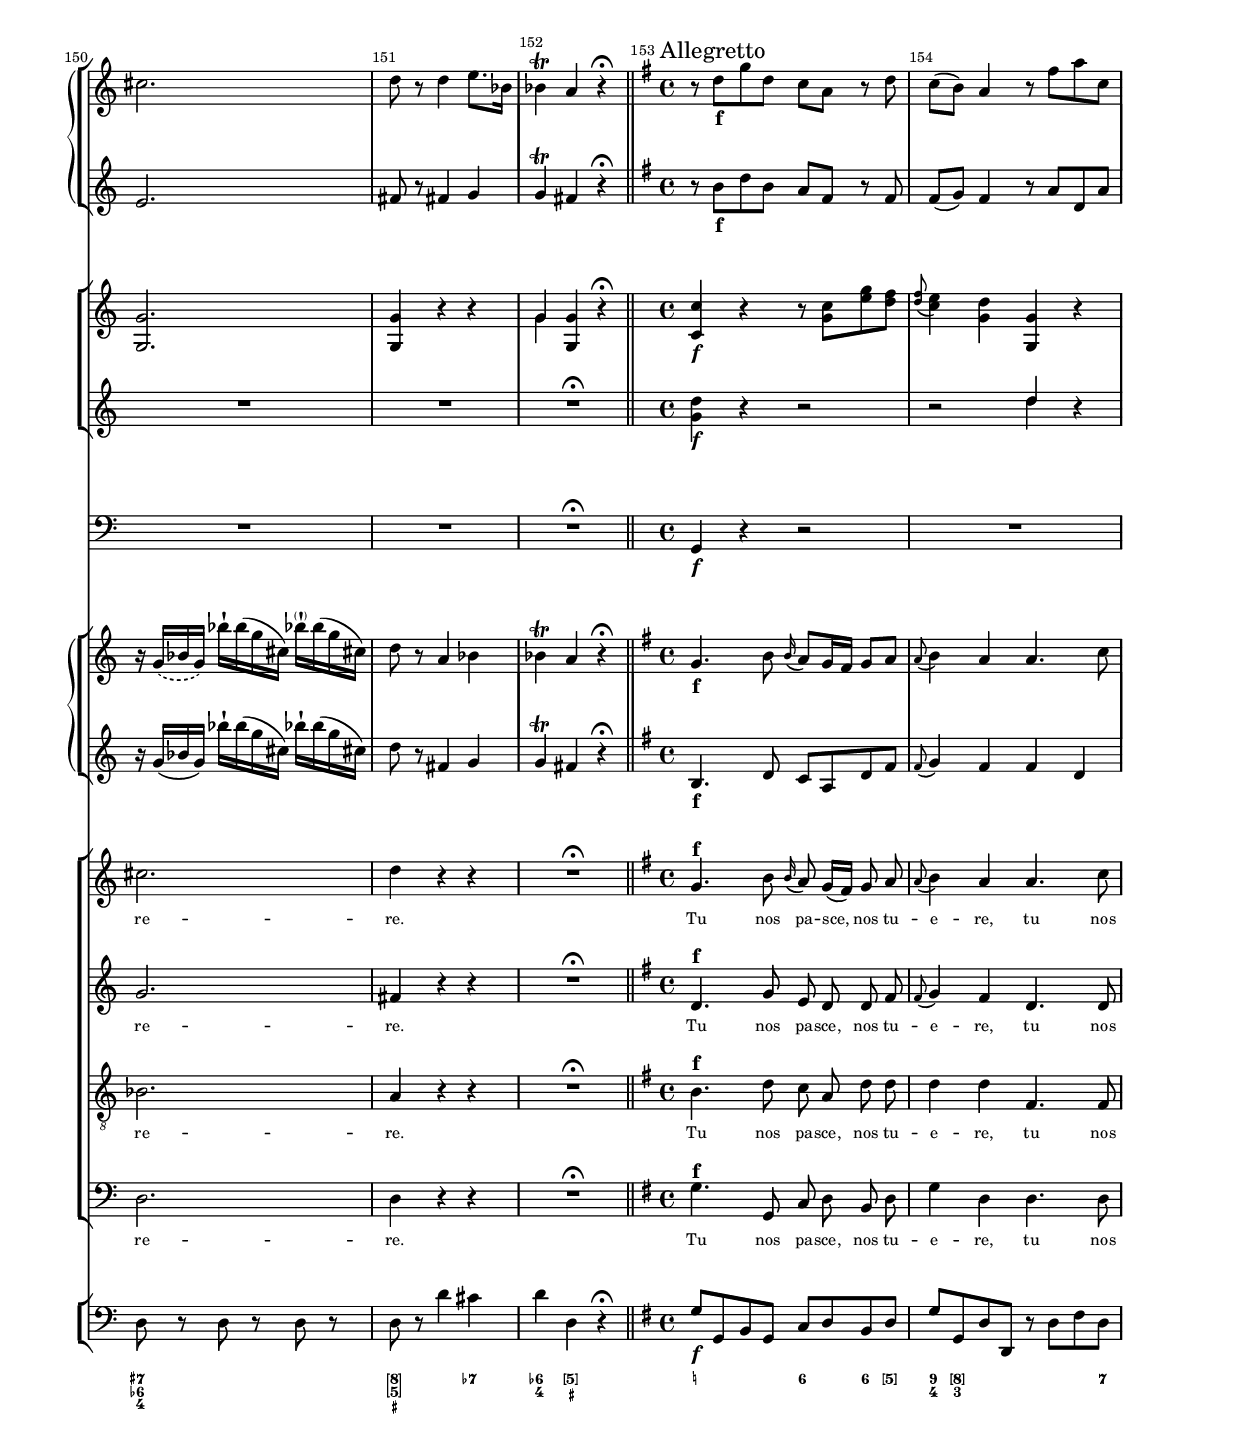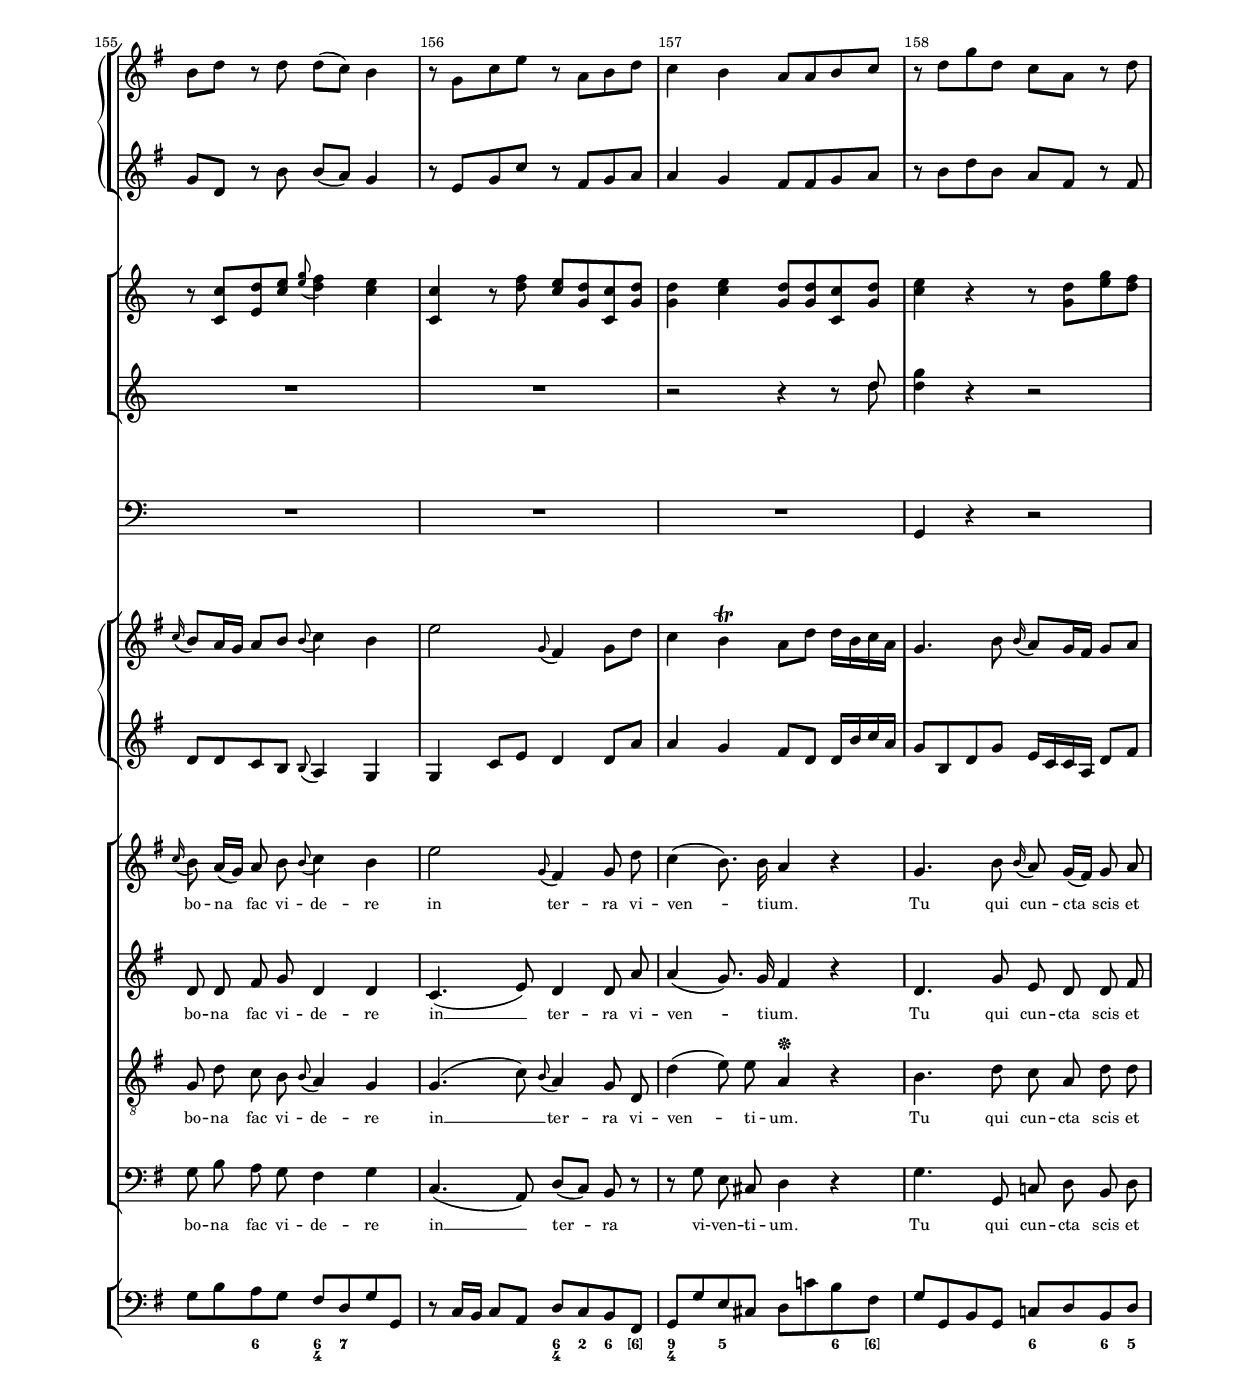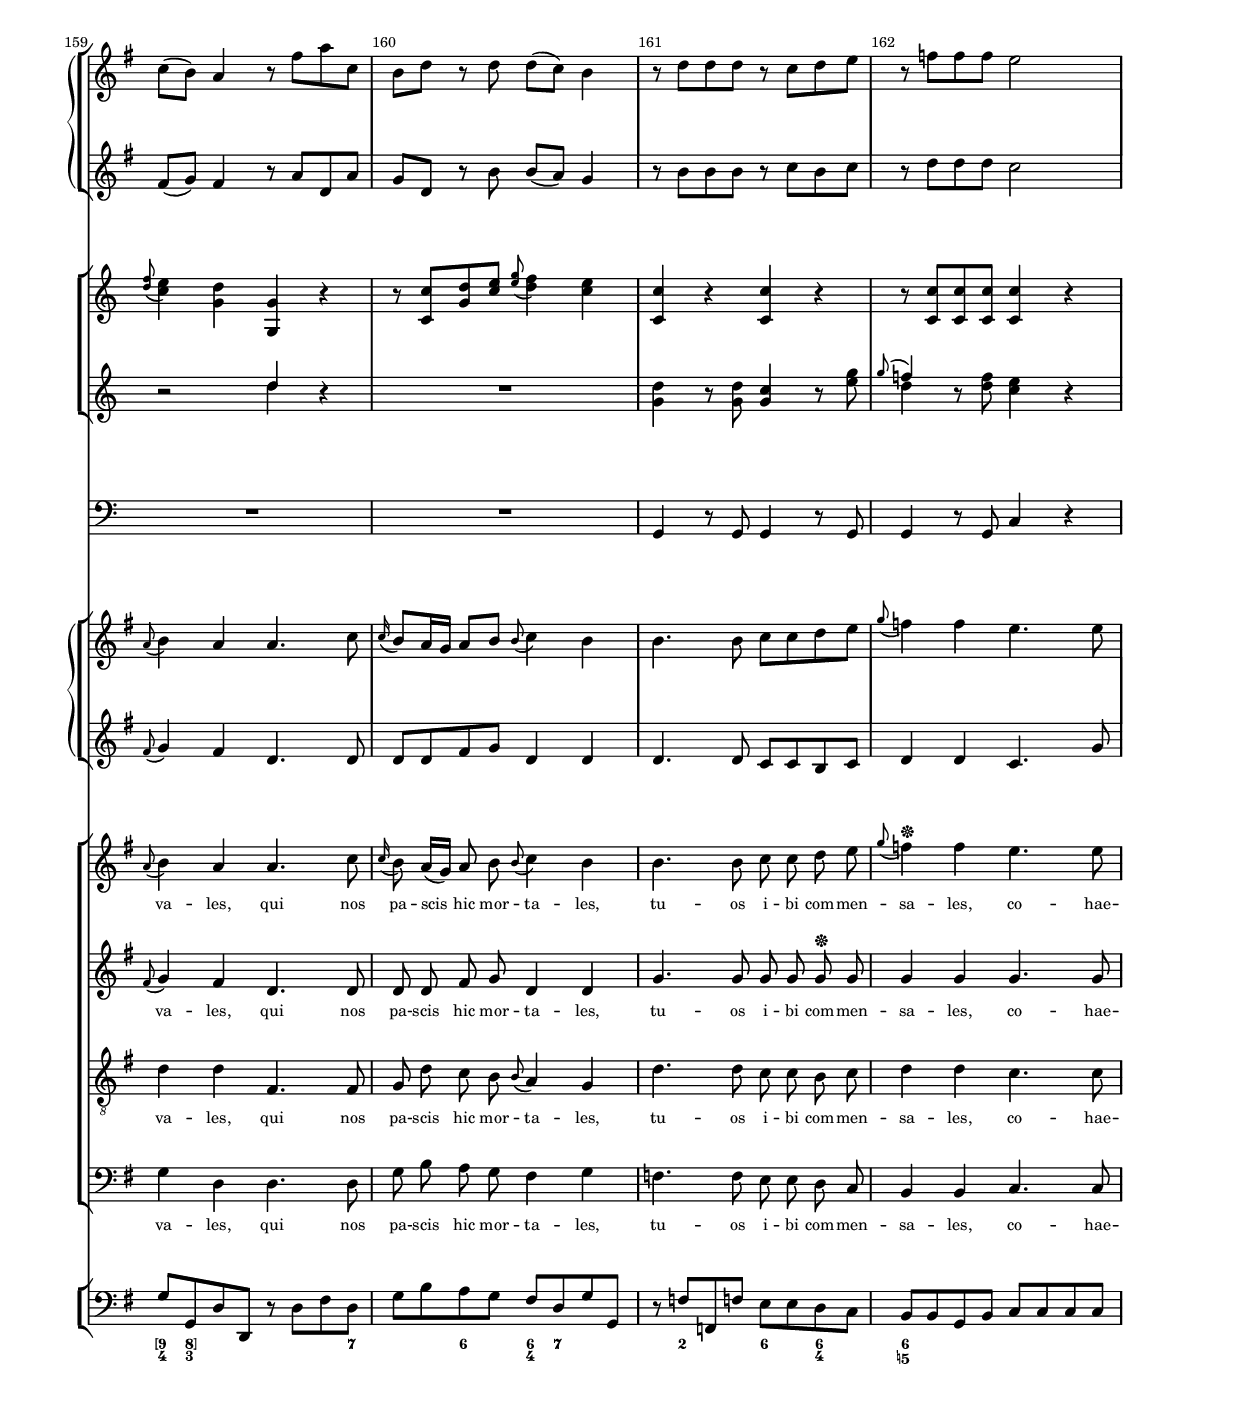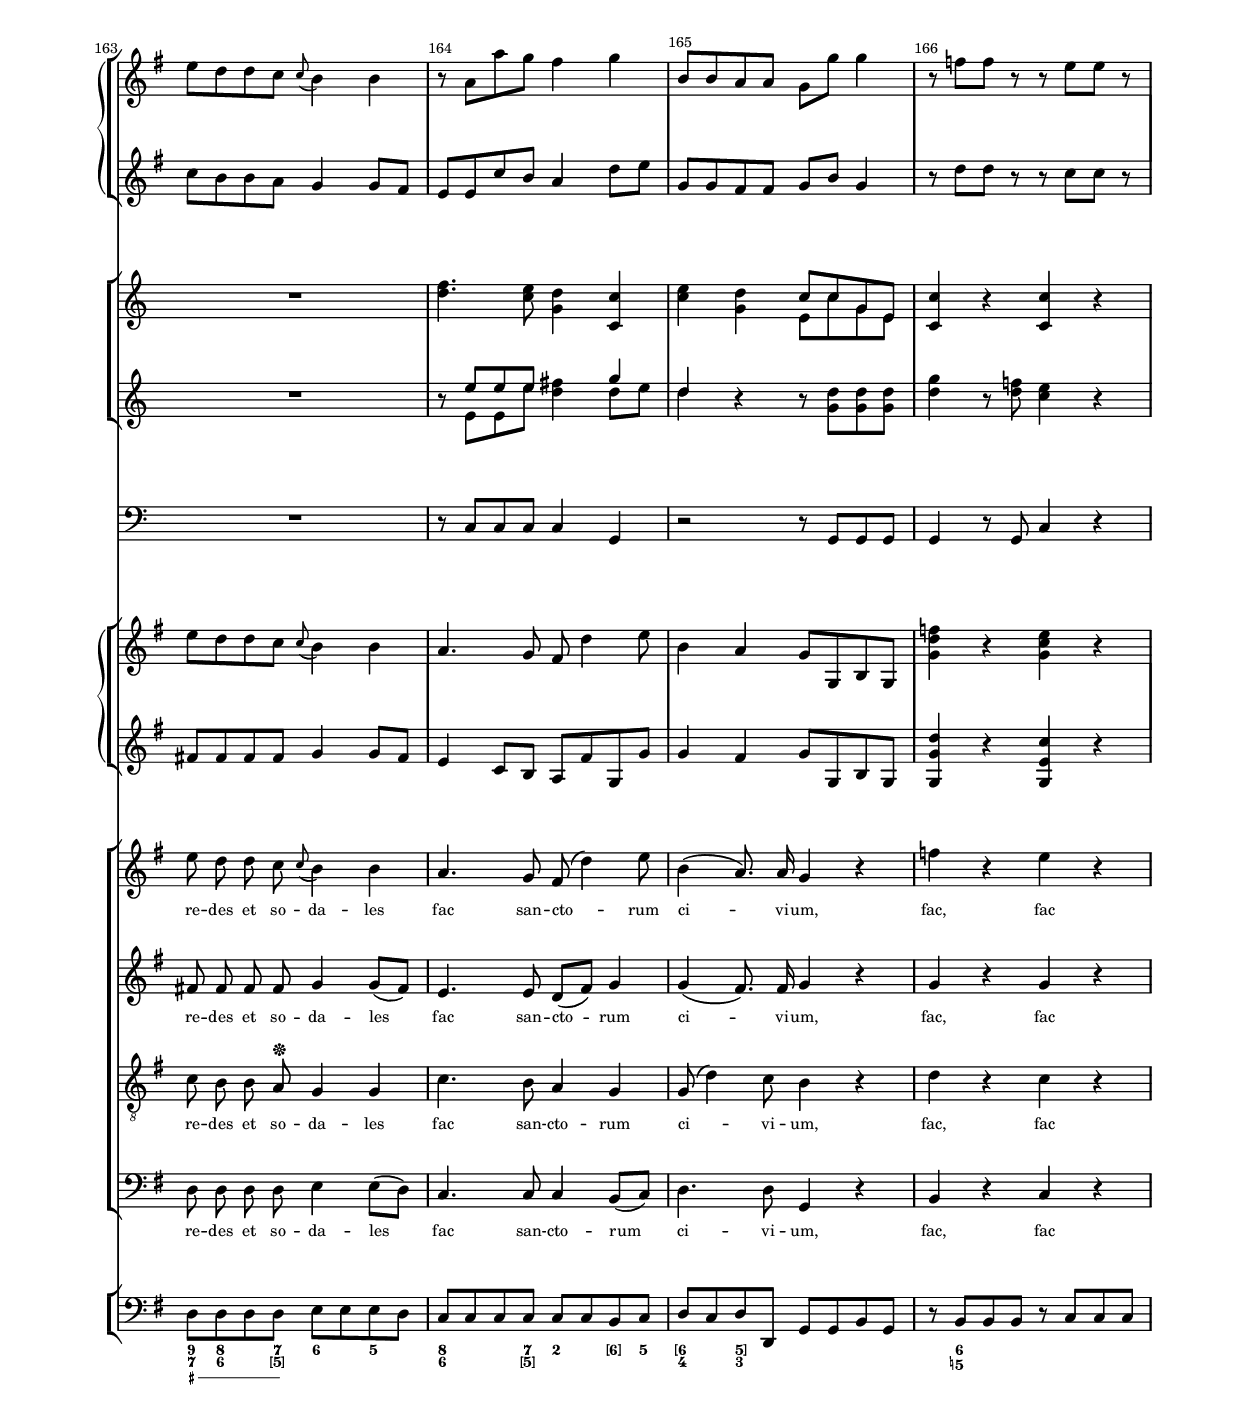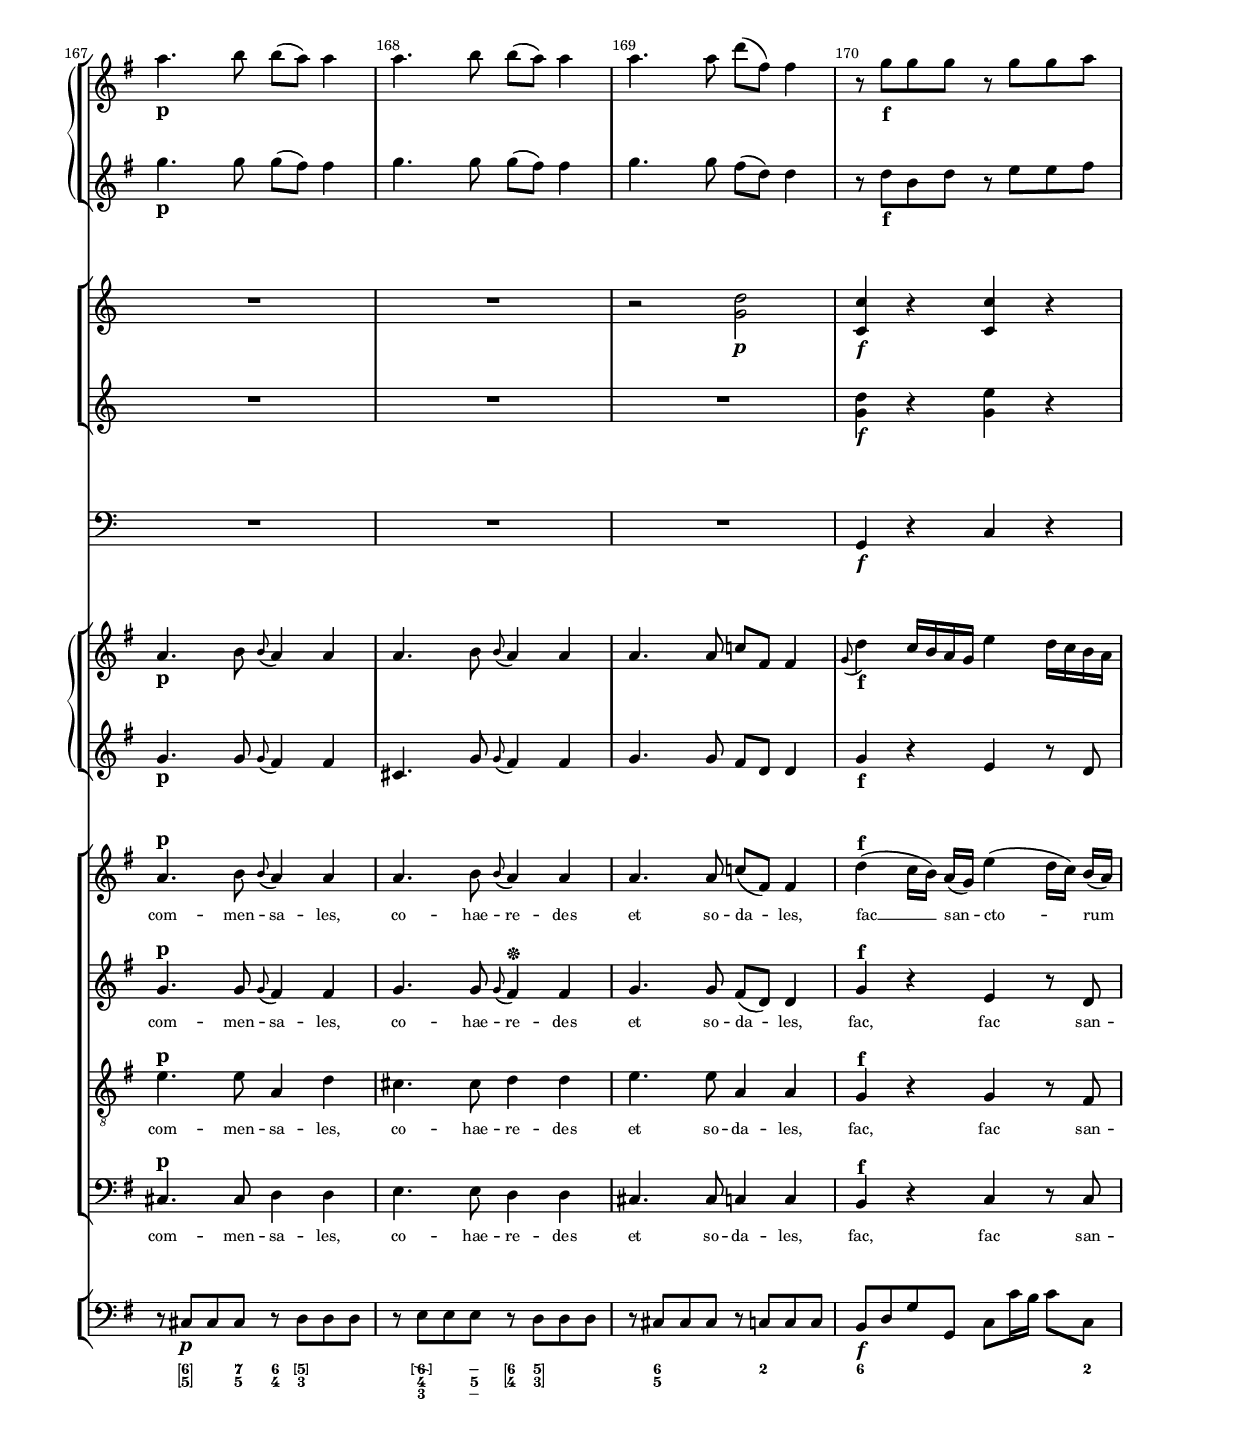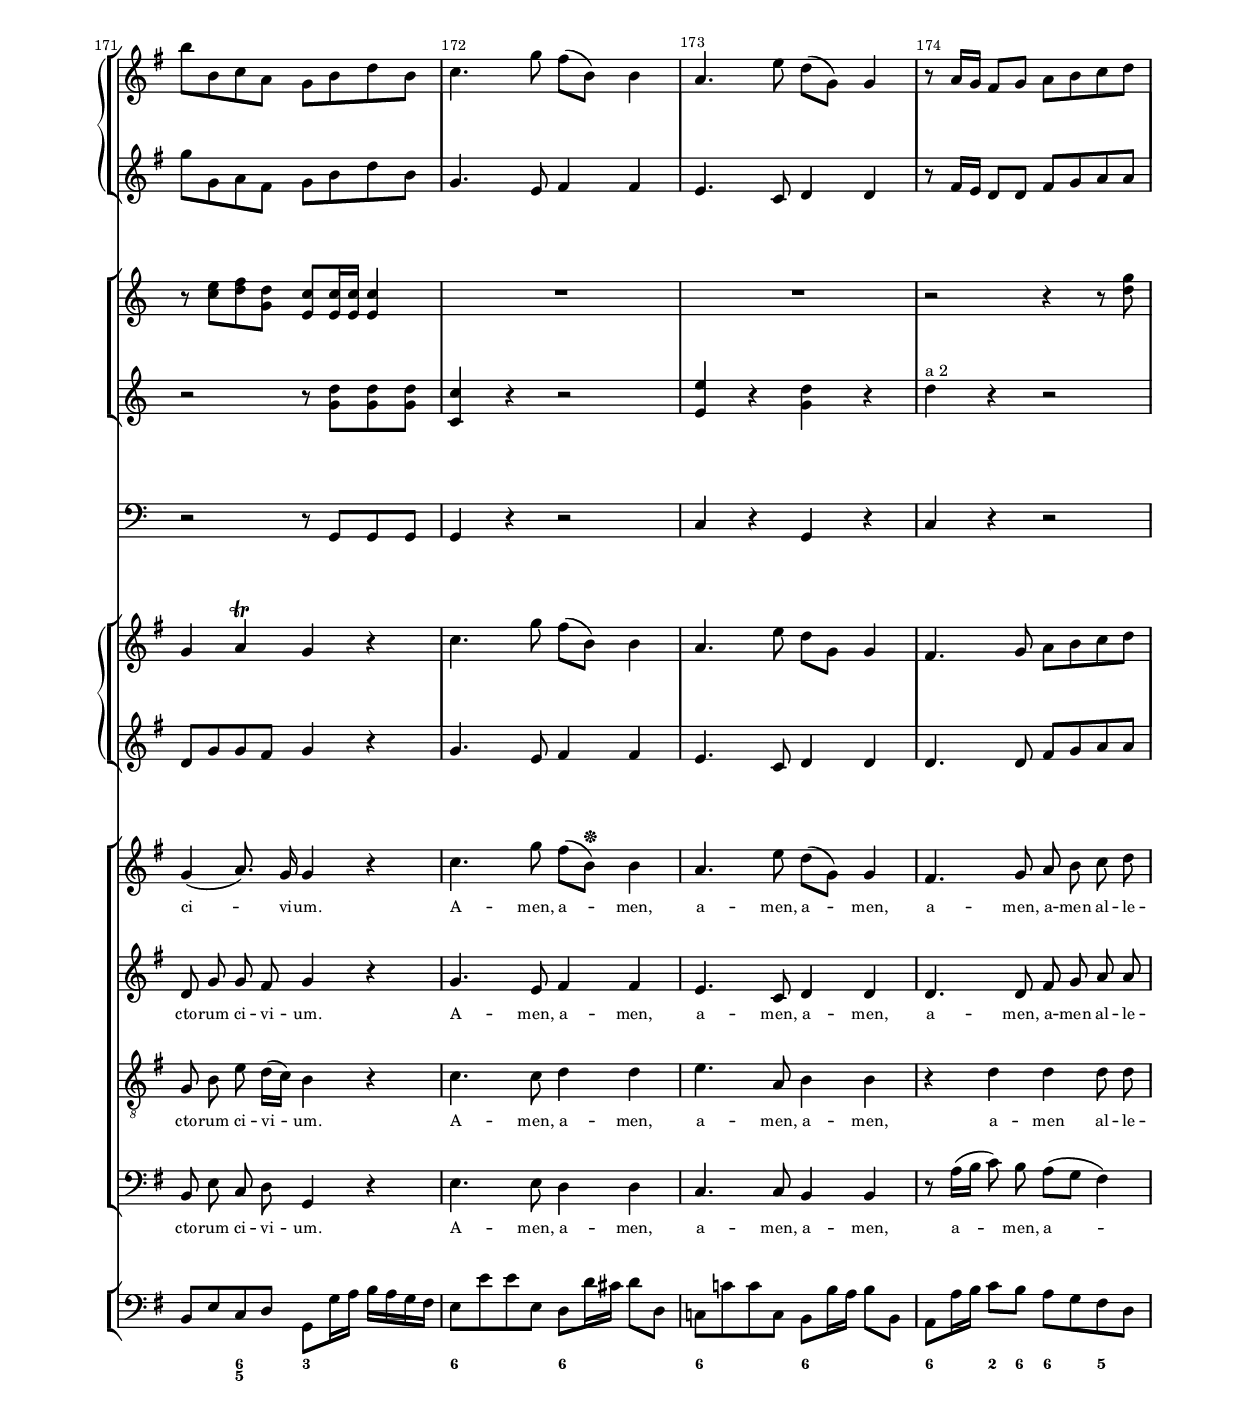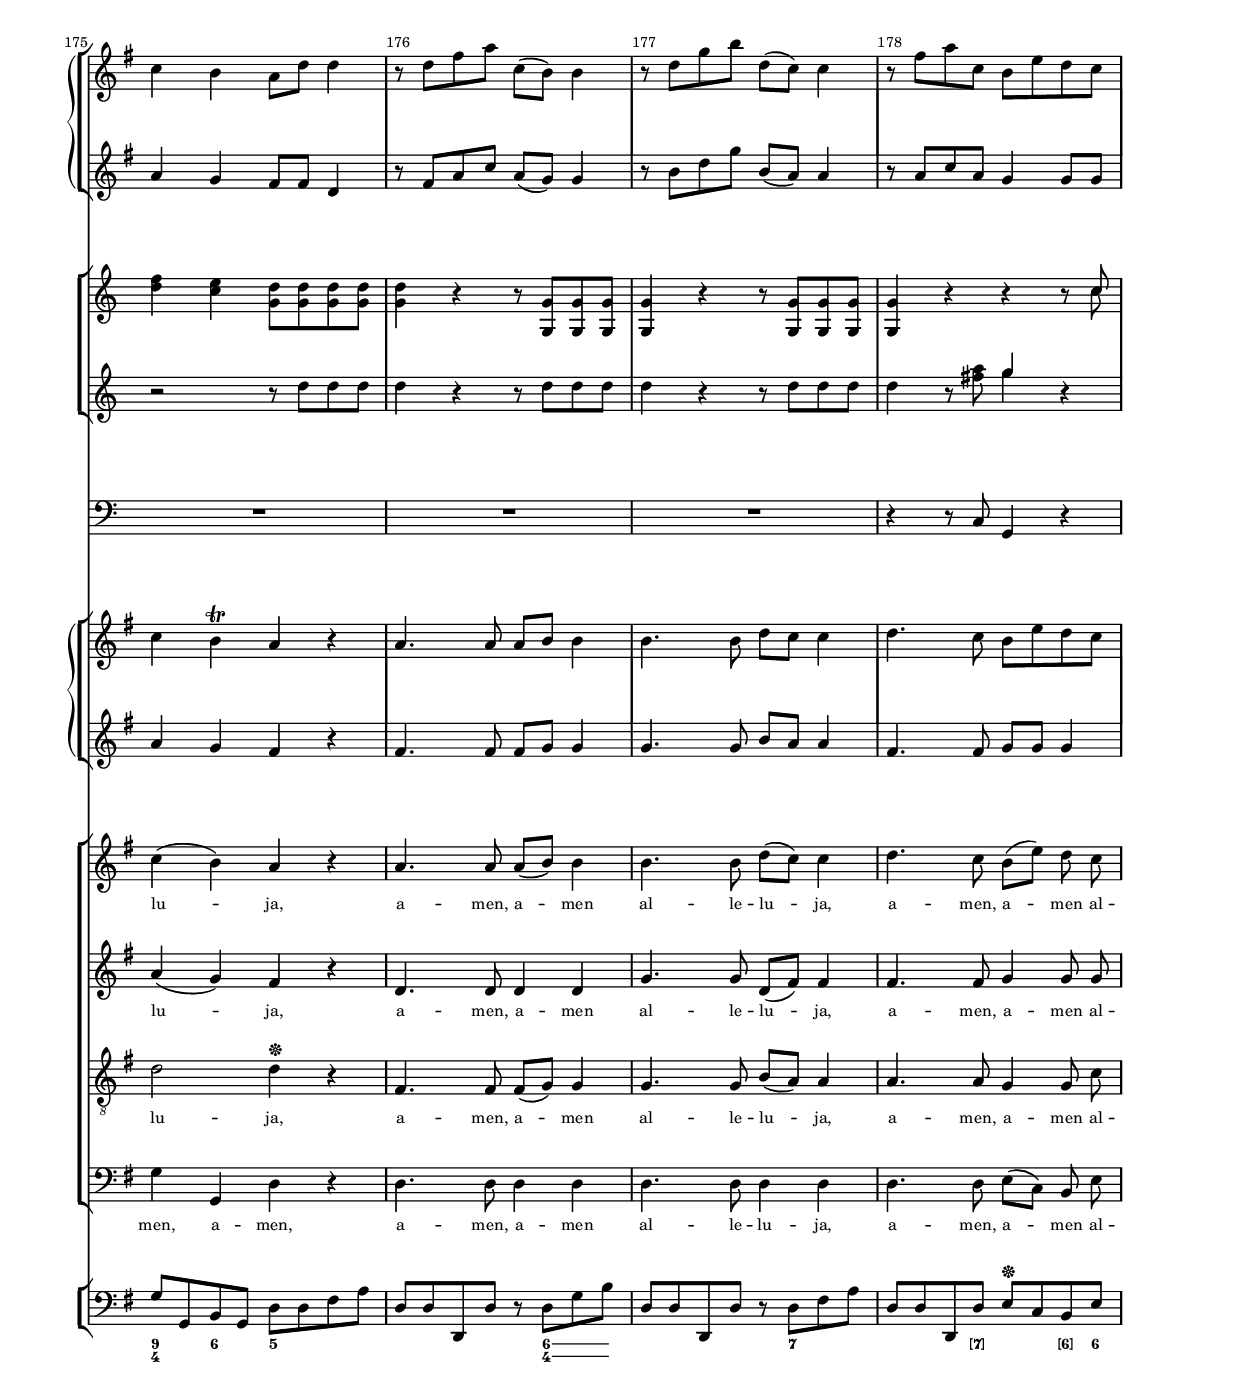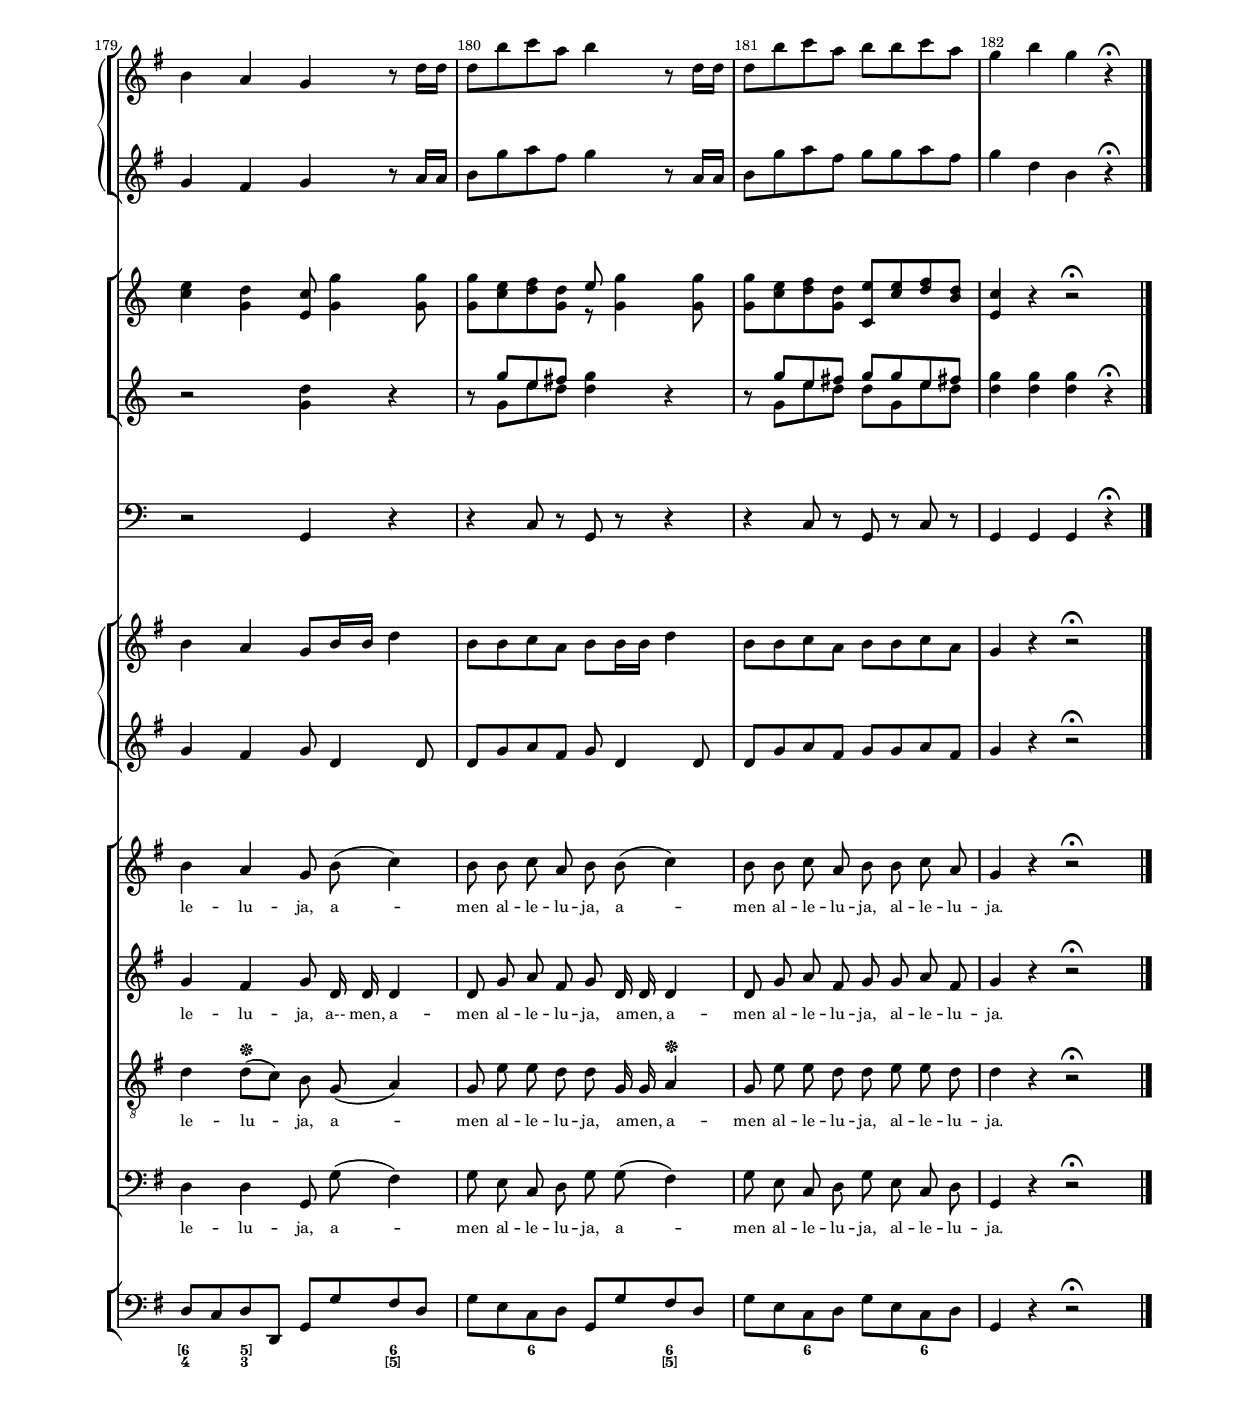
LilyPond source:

\version "2.22.0"

\include "../../../definitions_main.ly"
\include "../definitions_work.ly"

\book {
	\bookpart {
		\header {
			number = "215"
			title = "L A U D A   S I O N"
		}
		\score {
			<<
				\new StaffGroup <<
					\new GrandStaff <<
						\set GrandStaff.instrumentName = "Oboe"
						\new Staff {
							\set Staff.instrumentName = "I"
							\ccxvOboeI
						}
						\new Staff {
							\set Staff.instrumentName = "II"
							\ccxvOboeII
						}
					>>
				>>
				\new StaffGroup <<
					\new Staff <<
						\set Staff.instrumentName = \markup \center-column { "Corno I, II" "in G" }
						% \transpose c g,
						\partCombine \ccxvCornoI \ccxvCornoII
					>>
					\new Staff <<
						\set Staff.instrumentName = \markup \center-column { "Clarino I, II" "in C" }
						\partCombine \ccxvClarinoI \ccxvClarinoII
					>>
				>>
				\new Staff {
					\set Staff.instrumentName = \markup \center-column { "Timpani" "in C–G" }
					\ccxvTimpani
				}
				\new StaffGroup <<
					\new GrandStaff <<
						\set GrandStaff.instrumentName = "Violino"
						\new Staff {
							\set Staff.instrumentName = "I"
							\ccxvViolinoI
						}
						\new Staff {
							\set Staff.instrumentName = "II"
							\ccxvViolinoII
						}
					>>
				>>
				\new ChoirStaff <<
					\new Staff {
						\set Staff.instrumentName = \ccxvSopranoIncipit
						\override Staff.InstrumentName.self-alignment-Y = ##f
						\override Staff.InstrumentName.self-alignment-X = #RIGHT
						\new Voice = "Soprano" { \dynamicUp \ccxvSopranoNotes }
					}
					\new Lyrics \lyricsto Soprano \ccxvSopranoLyrics

					\new Staff {
						\set Staff.instrumentName = \ccxvAltoIncipit
						\override Staff.InstrumentName.self-alignment-Y = ##f
						\override Staff.InstrumentName.self-alignment-X = #RIGHT
						\new Voice = "Alto" { \dynamicUp \ccxvAltoNotes }
					}
					\new Lyrics \lyricsto Alto \ccxvAltoLyrics

					\new Staff {
						\set Staff.instrumentName = \ccxvTenoreIncipit
						\override Staff.InstrumentName.self-alignment-Y = ##f
						\override Staff.InstrumentName.self-alignment-X = #RIGHT
						\new Voice = "Tenore" { \dynamicUp \ccxvTenoreNotes }
					}
					\new Lyrics \lyricsto Tenore \ccxvTenoreLyrics

					\new Staff {
						\set Staff.instrumentName = "Basso"
						\new Voice = "Basso" { \dynamicUp \ccxvBassoNotes }
					}
					\new Lyrics \lyricsto Basso \ccxvBassoLyrics
				>>
				\new StaffGroup <<
					\new Staff {
						\set Staff.instrumentName = \markup { \center-column { "Organo" "e Bassi" } }
						% \transpose c c,
						\ccxvOrgano
					}
				>>
				\new FiguredBass { \ccxvBassFigures }
			>>
			\layout { }
			\midi { \tempo 4 = 90 }
		}
	}
}
